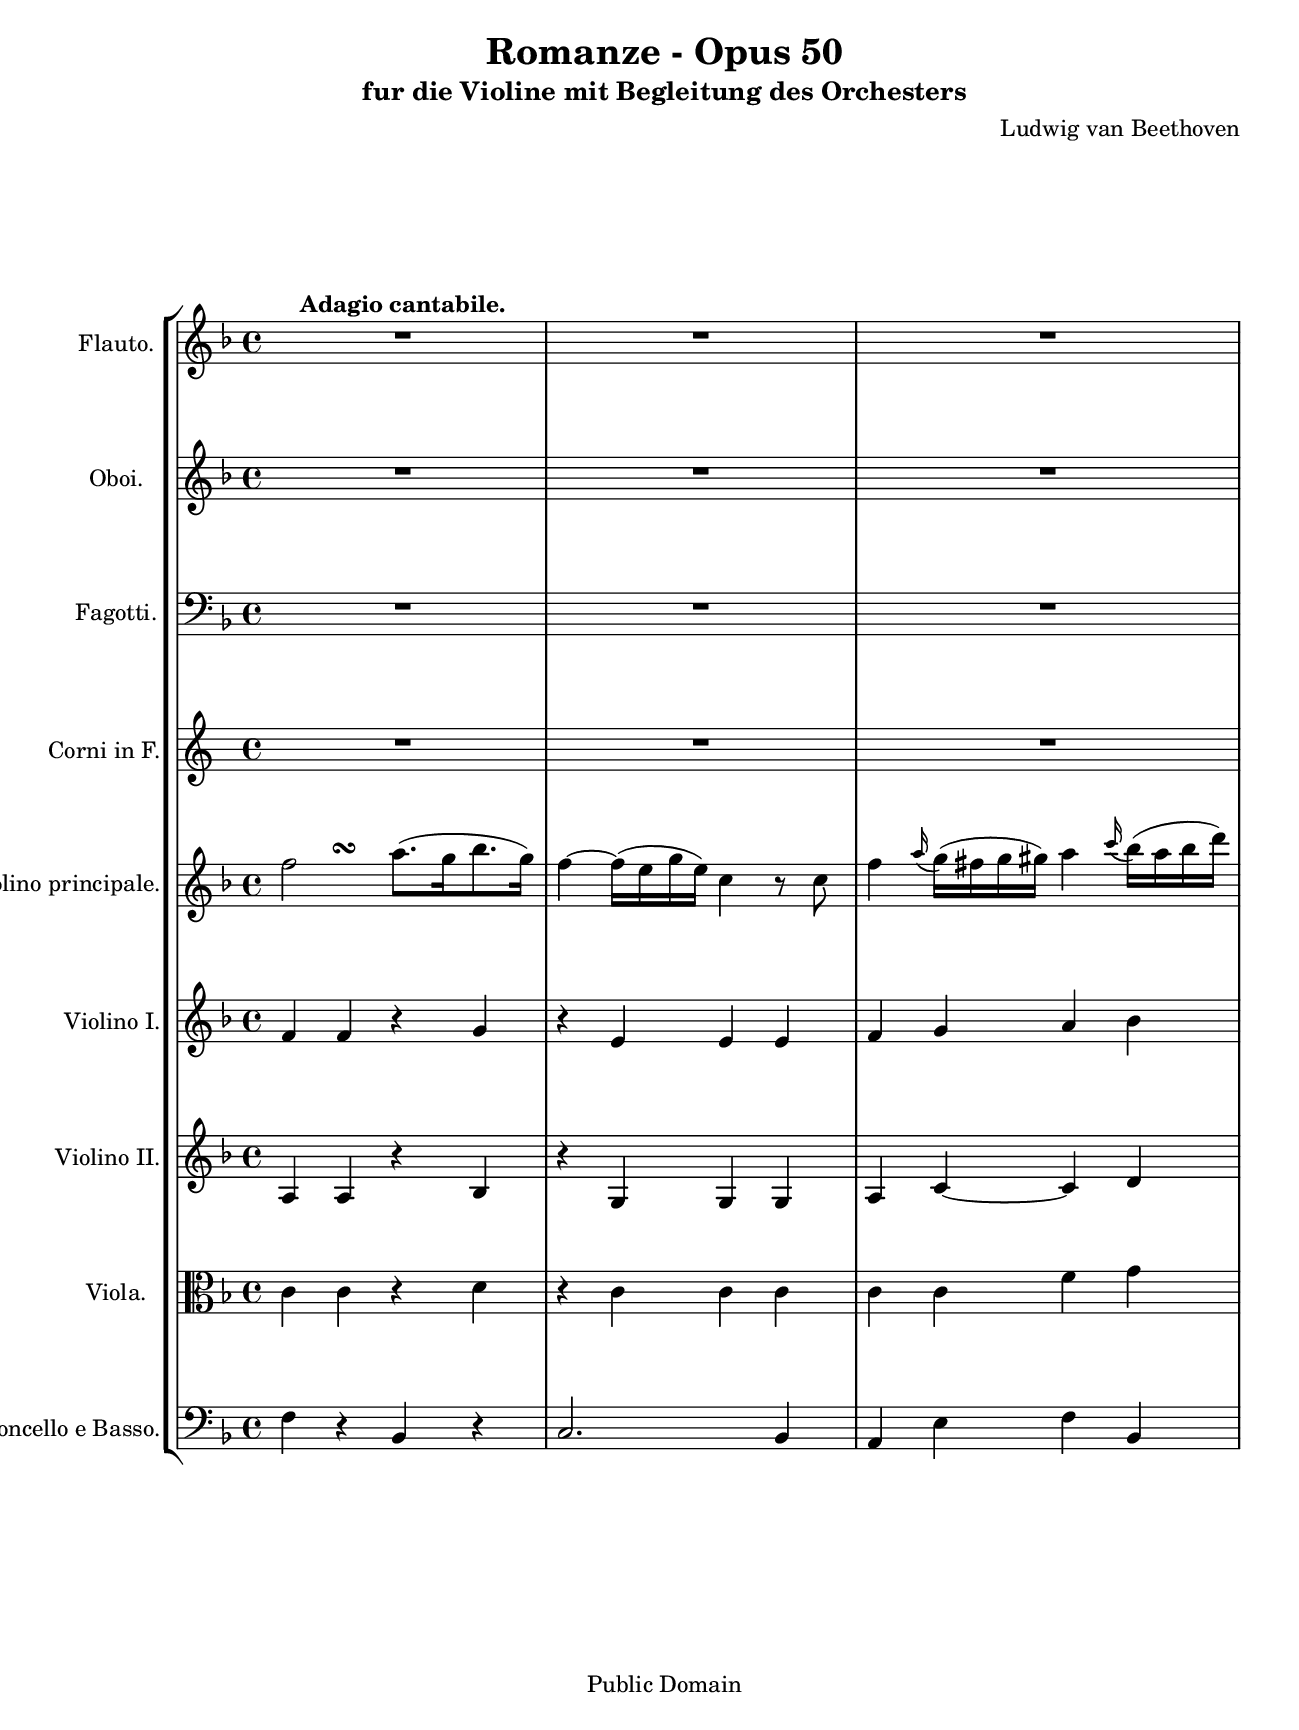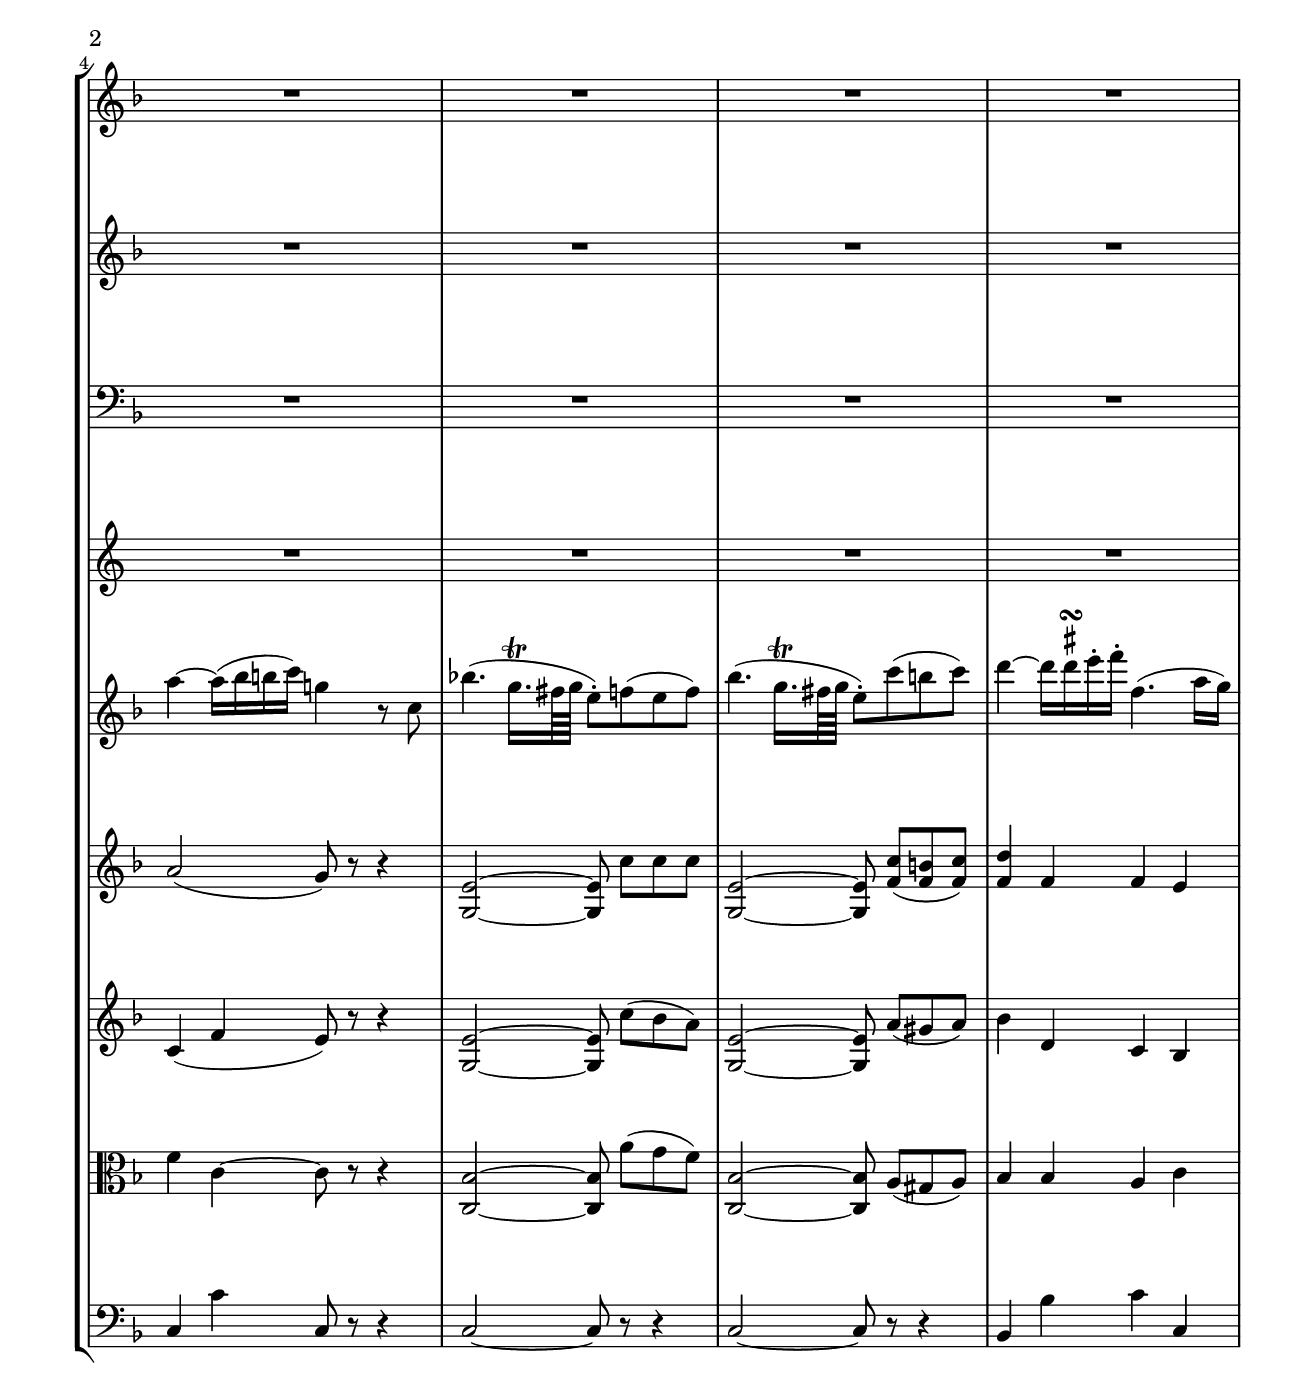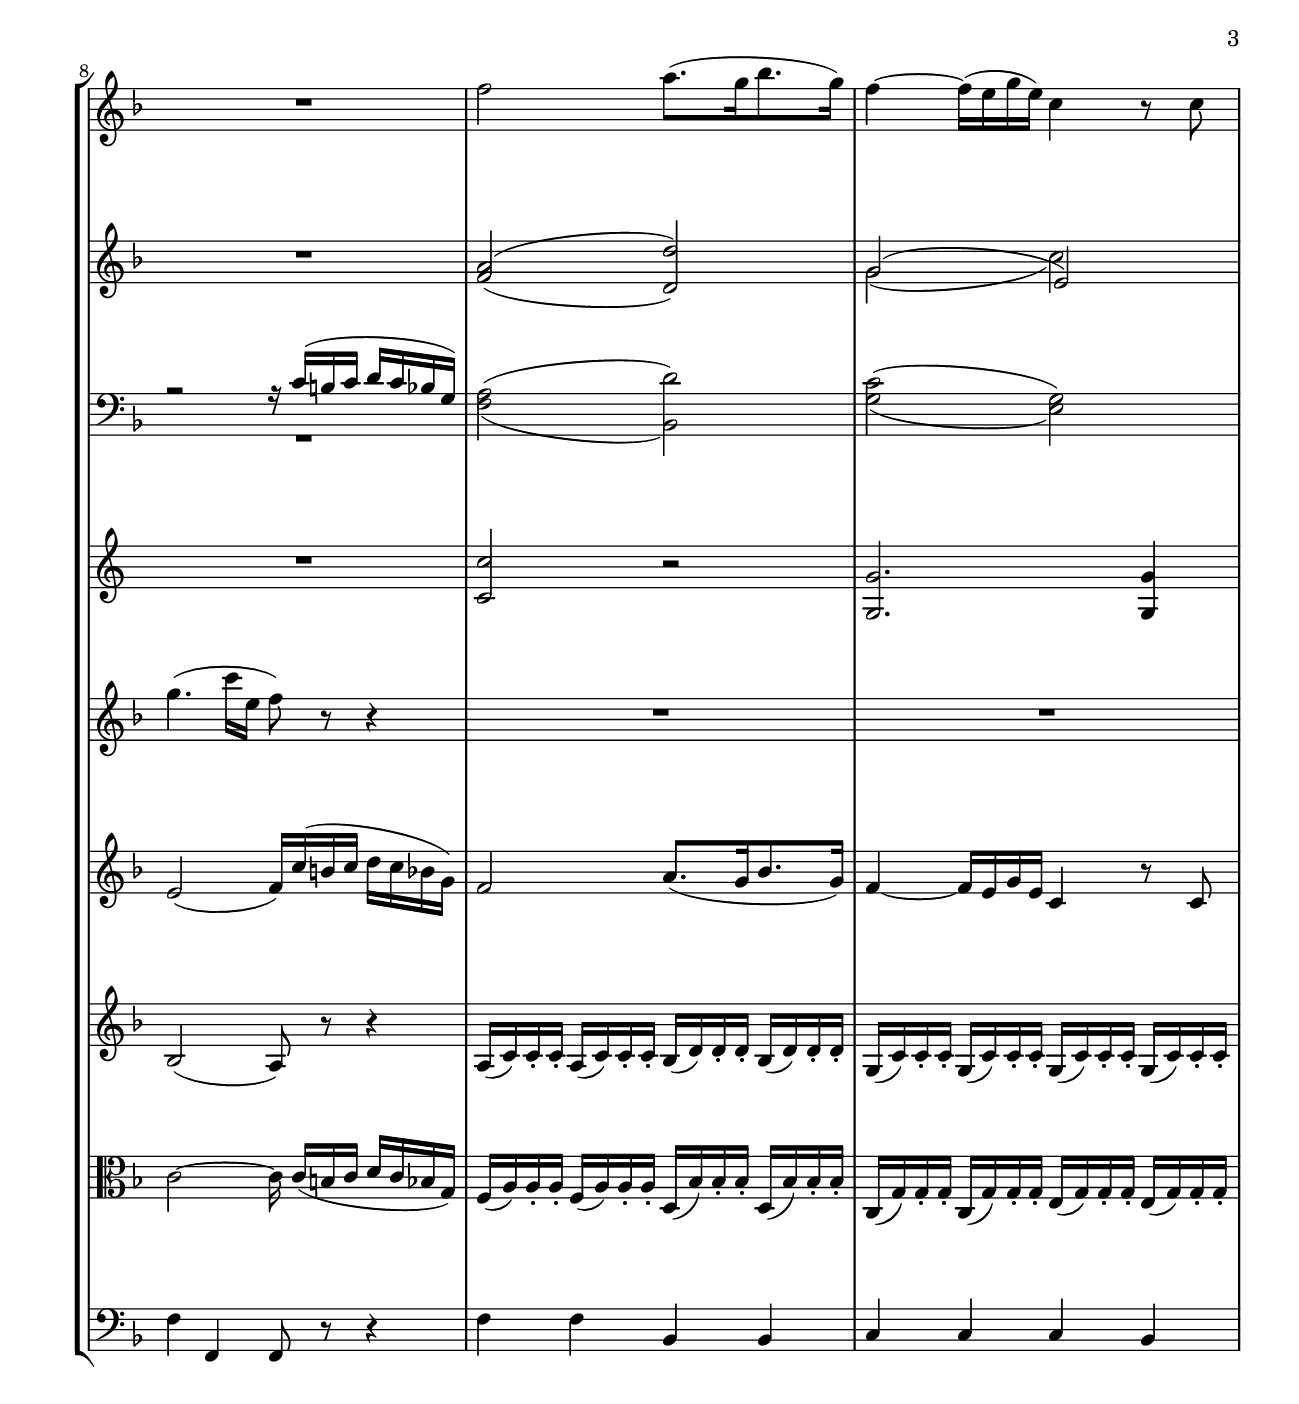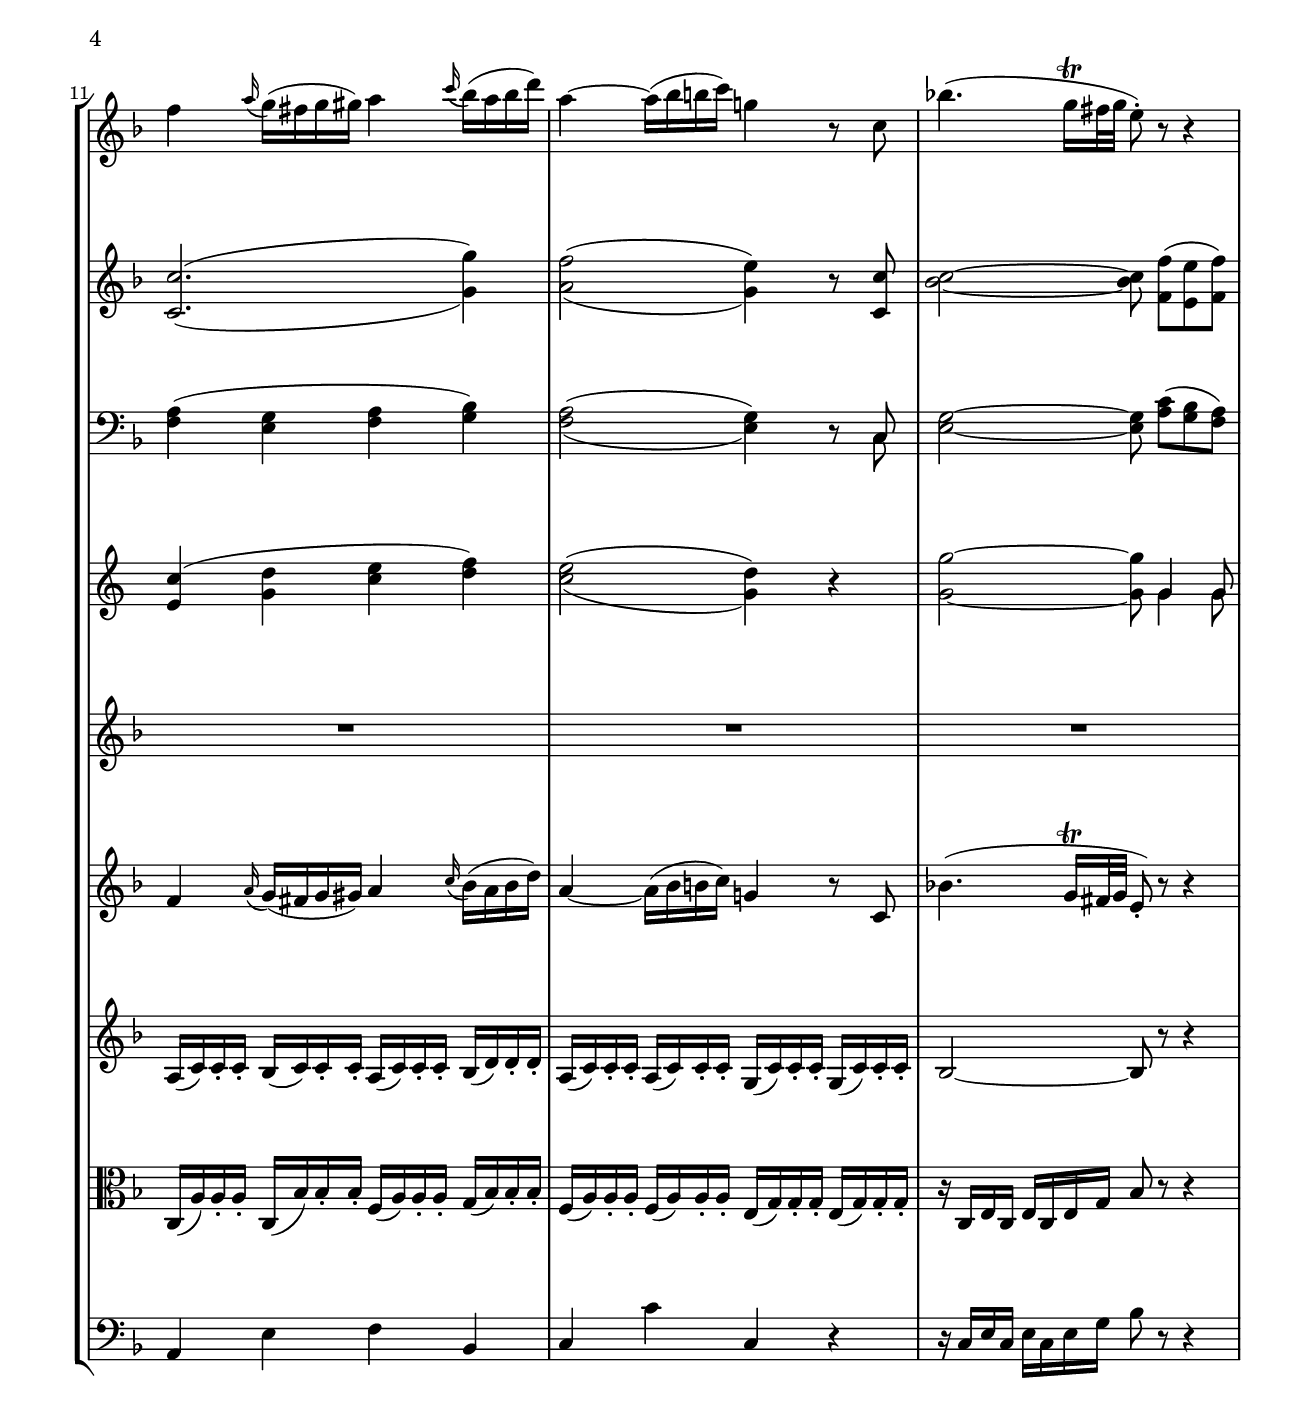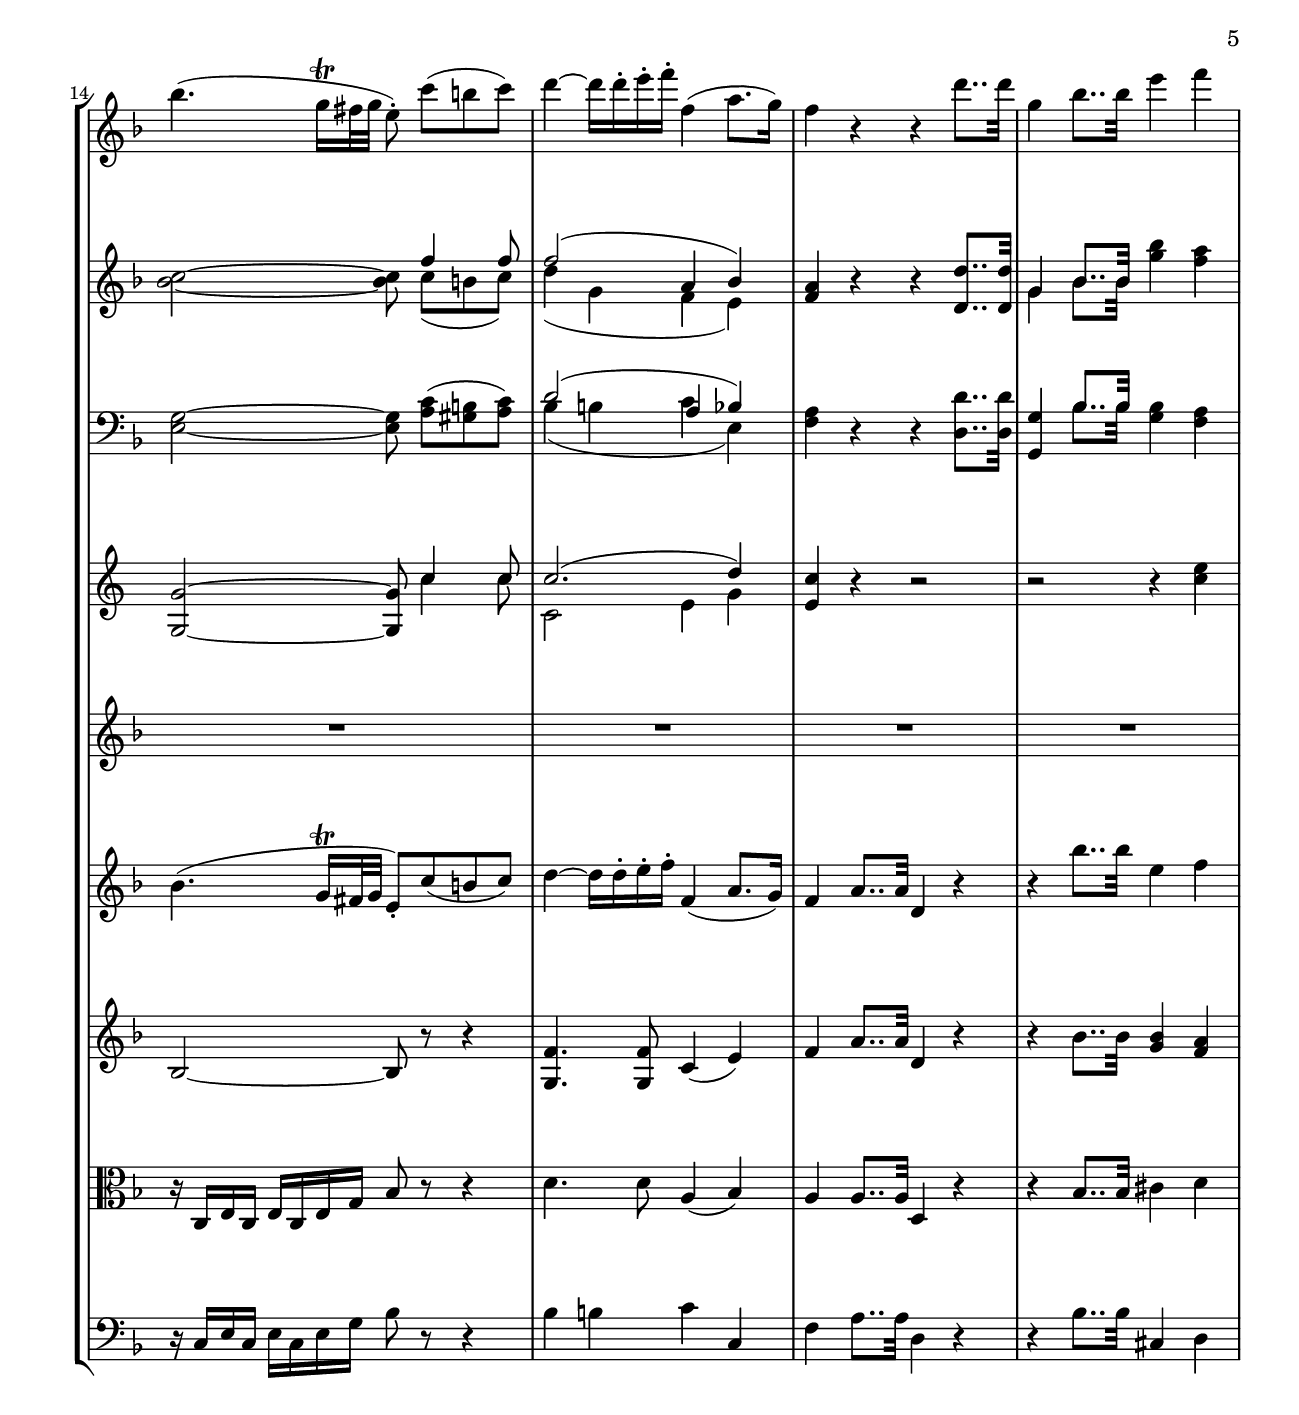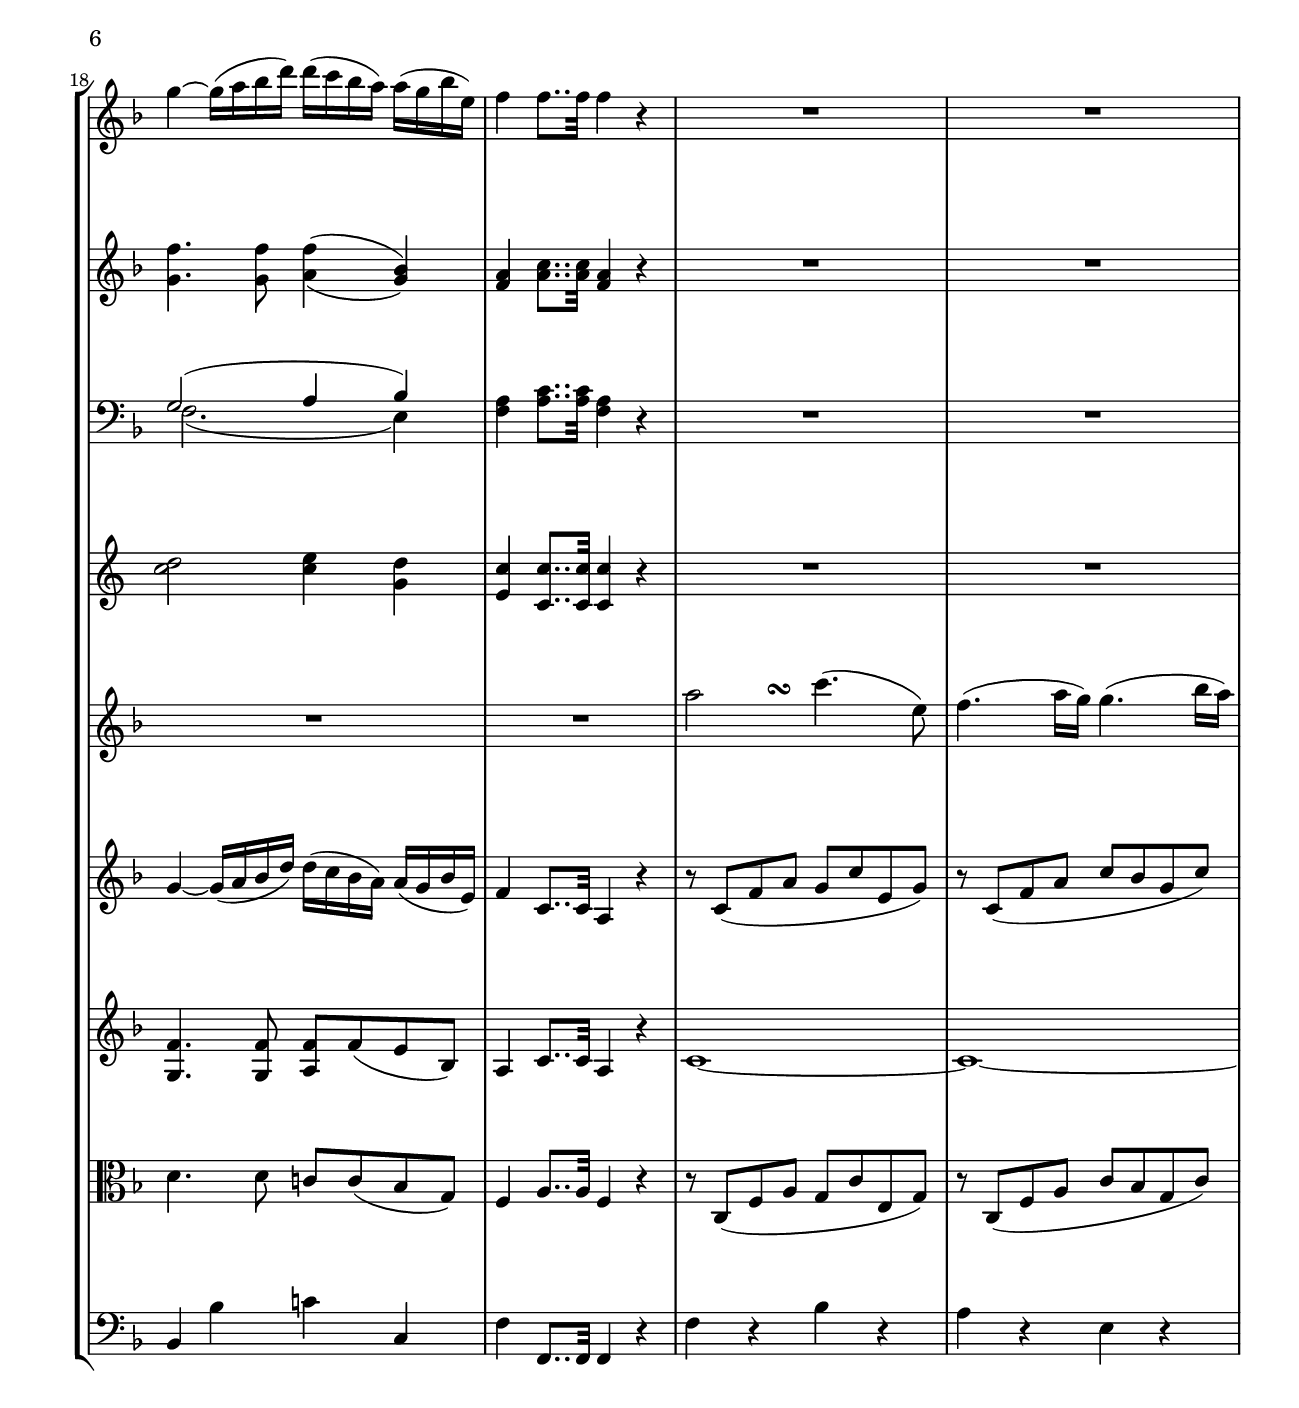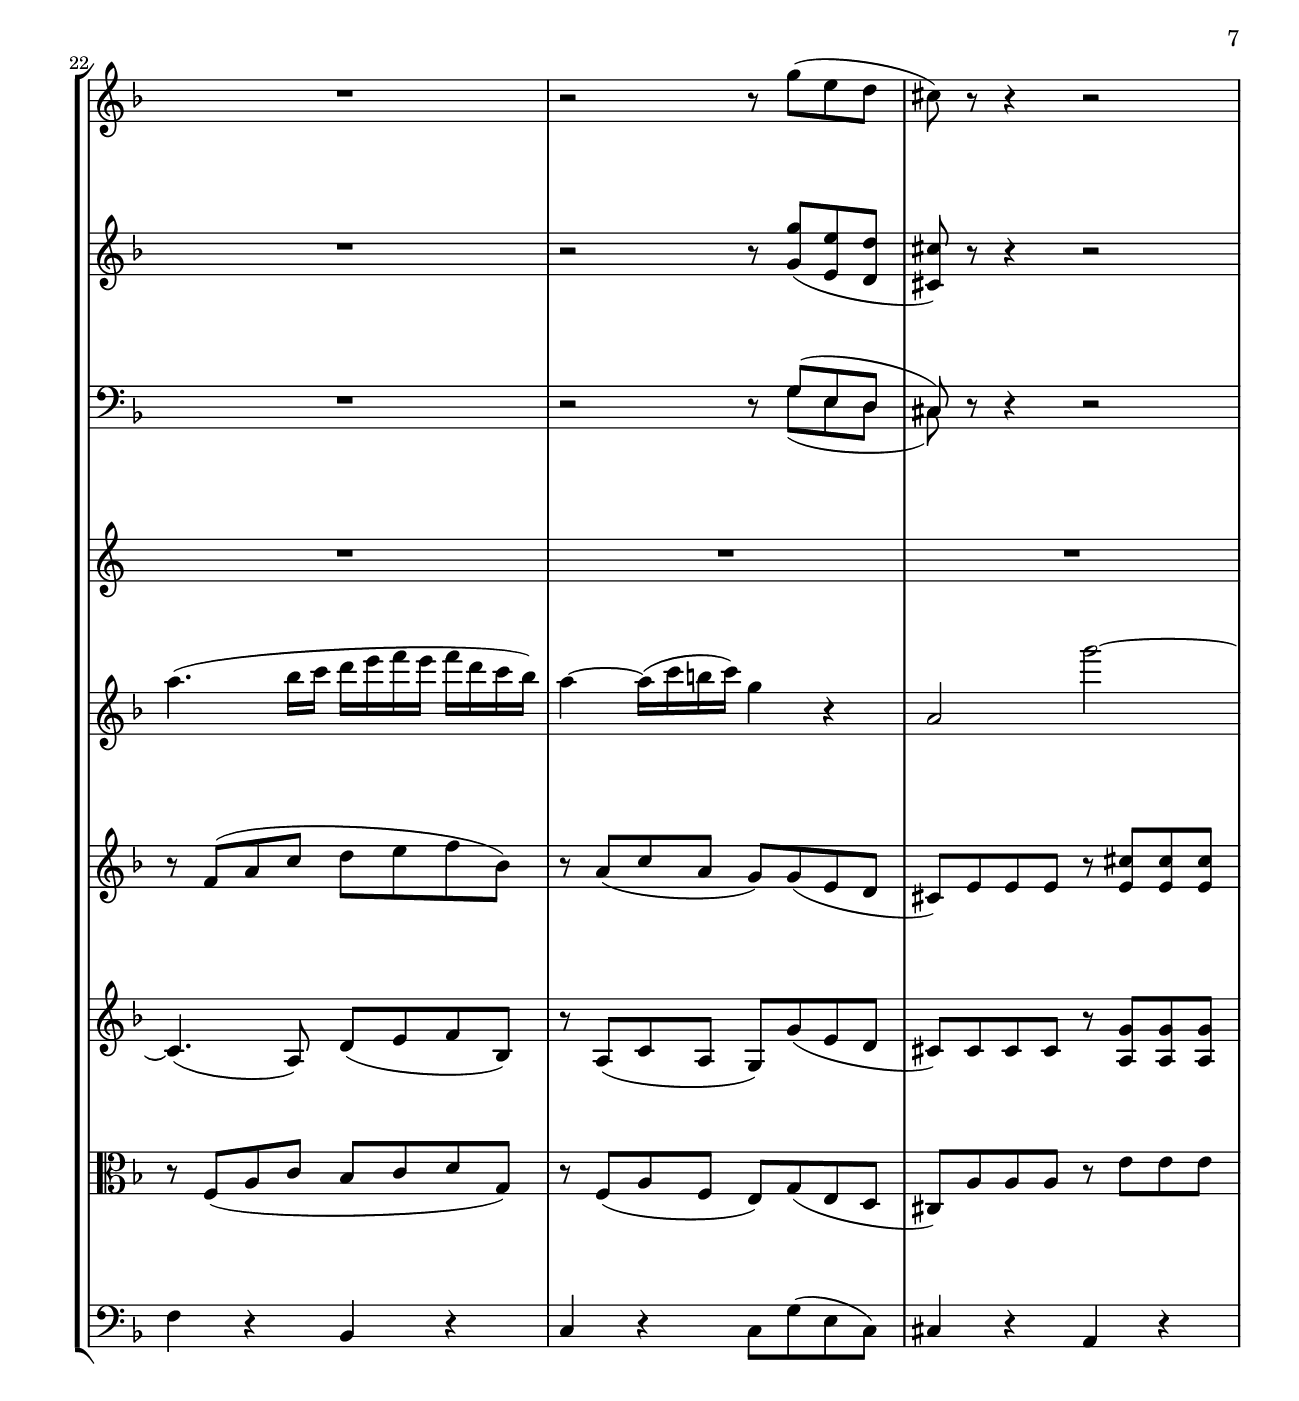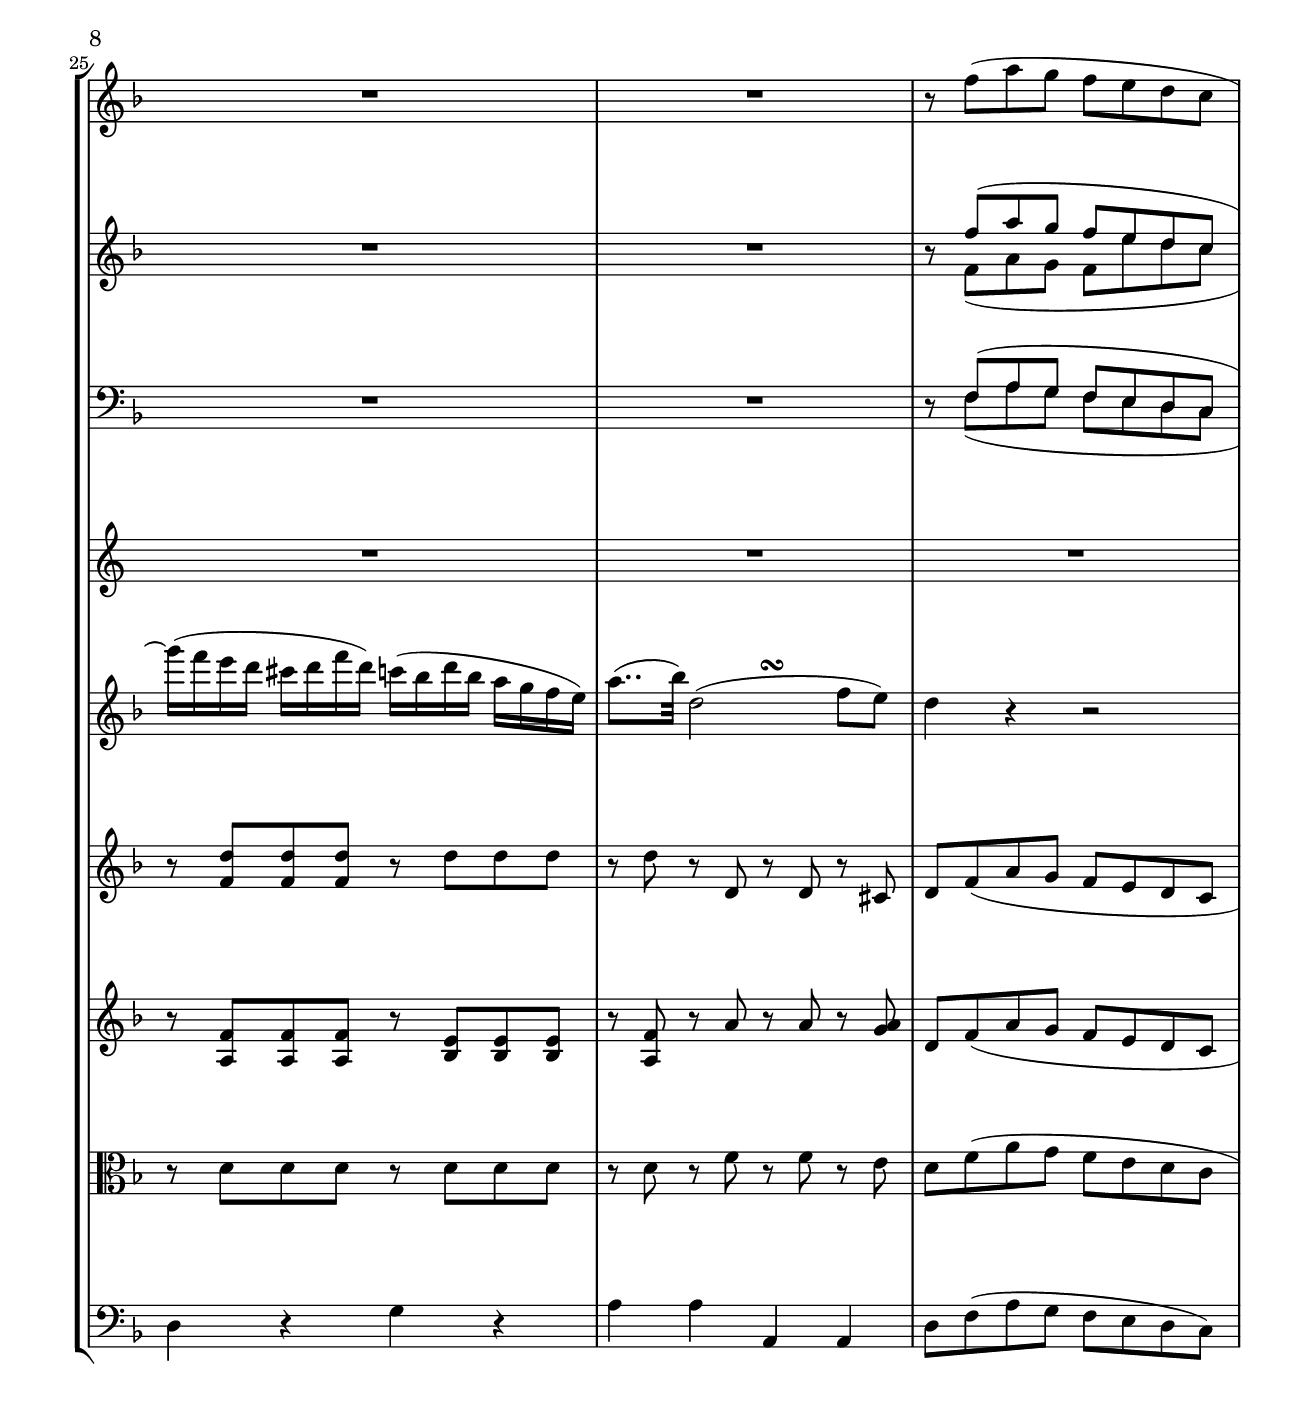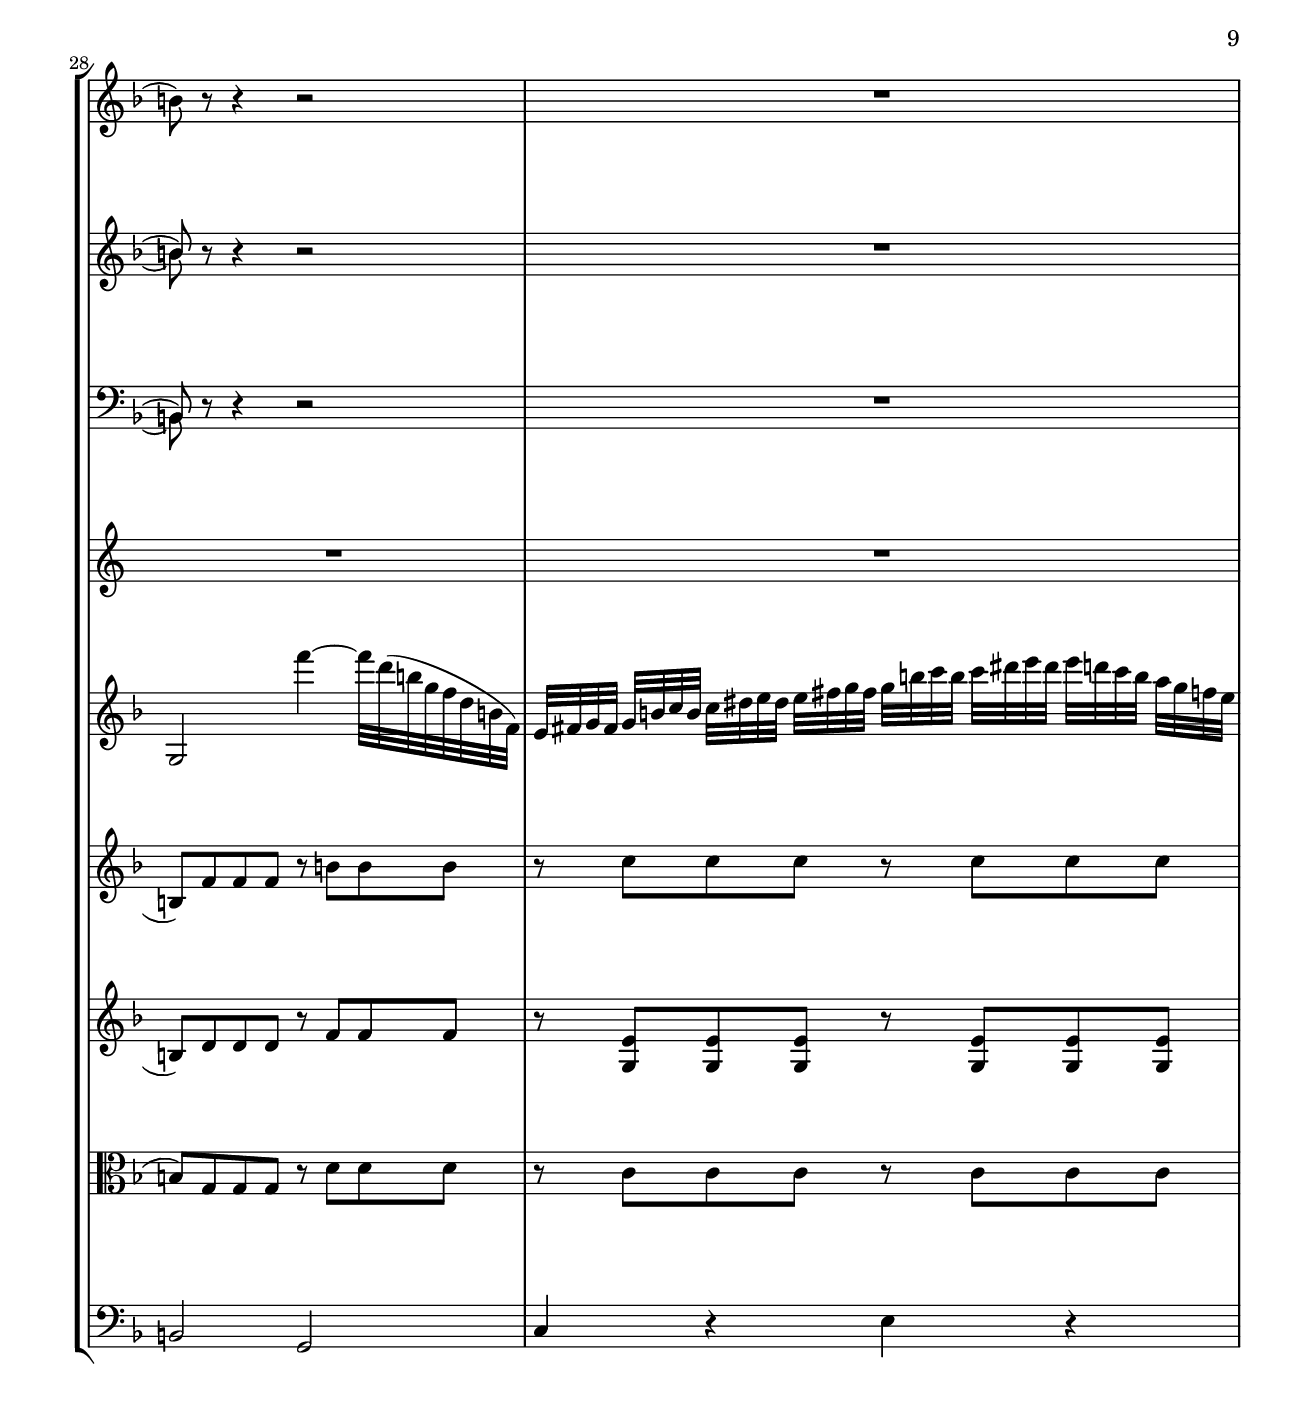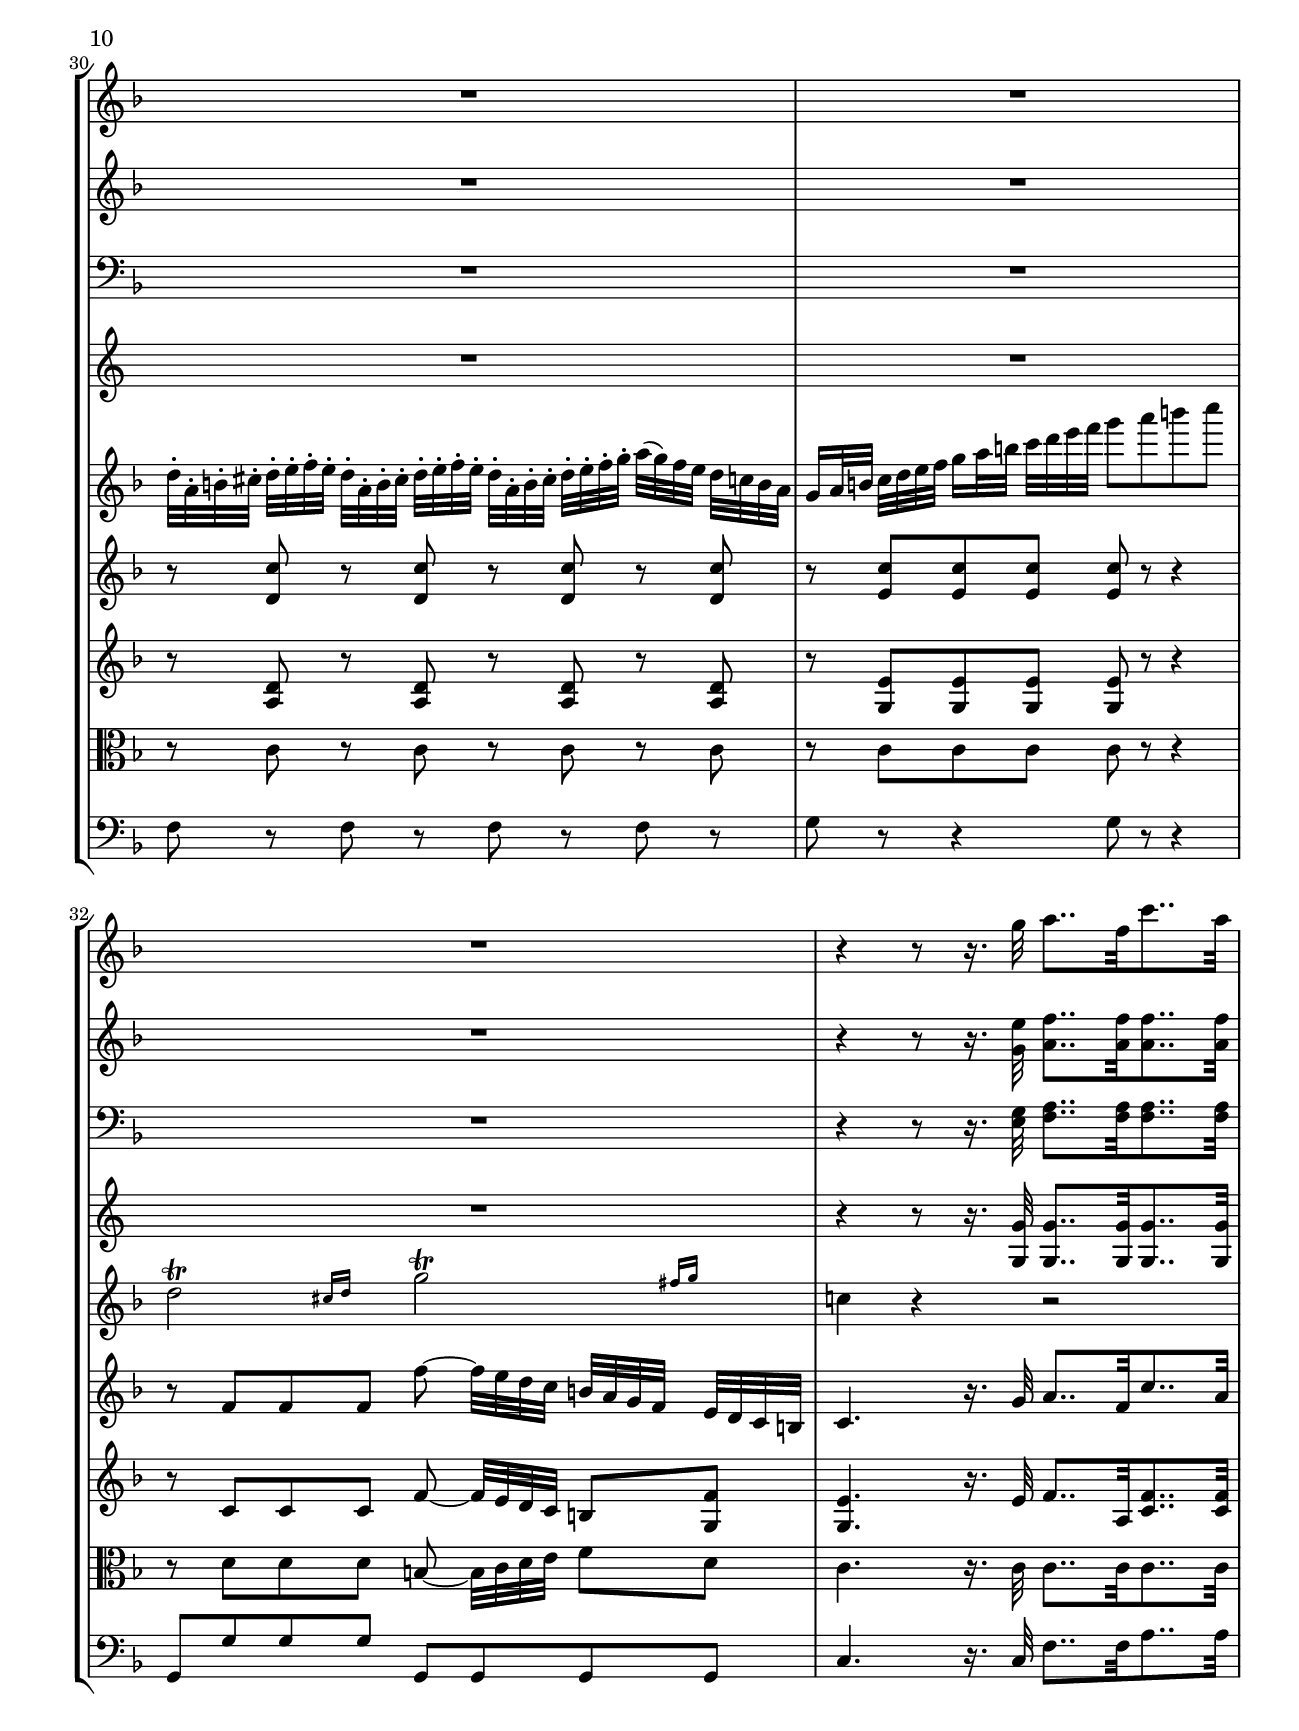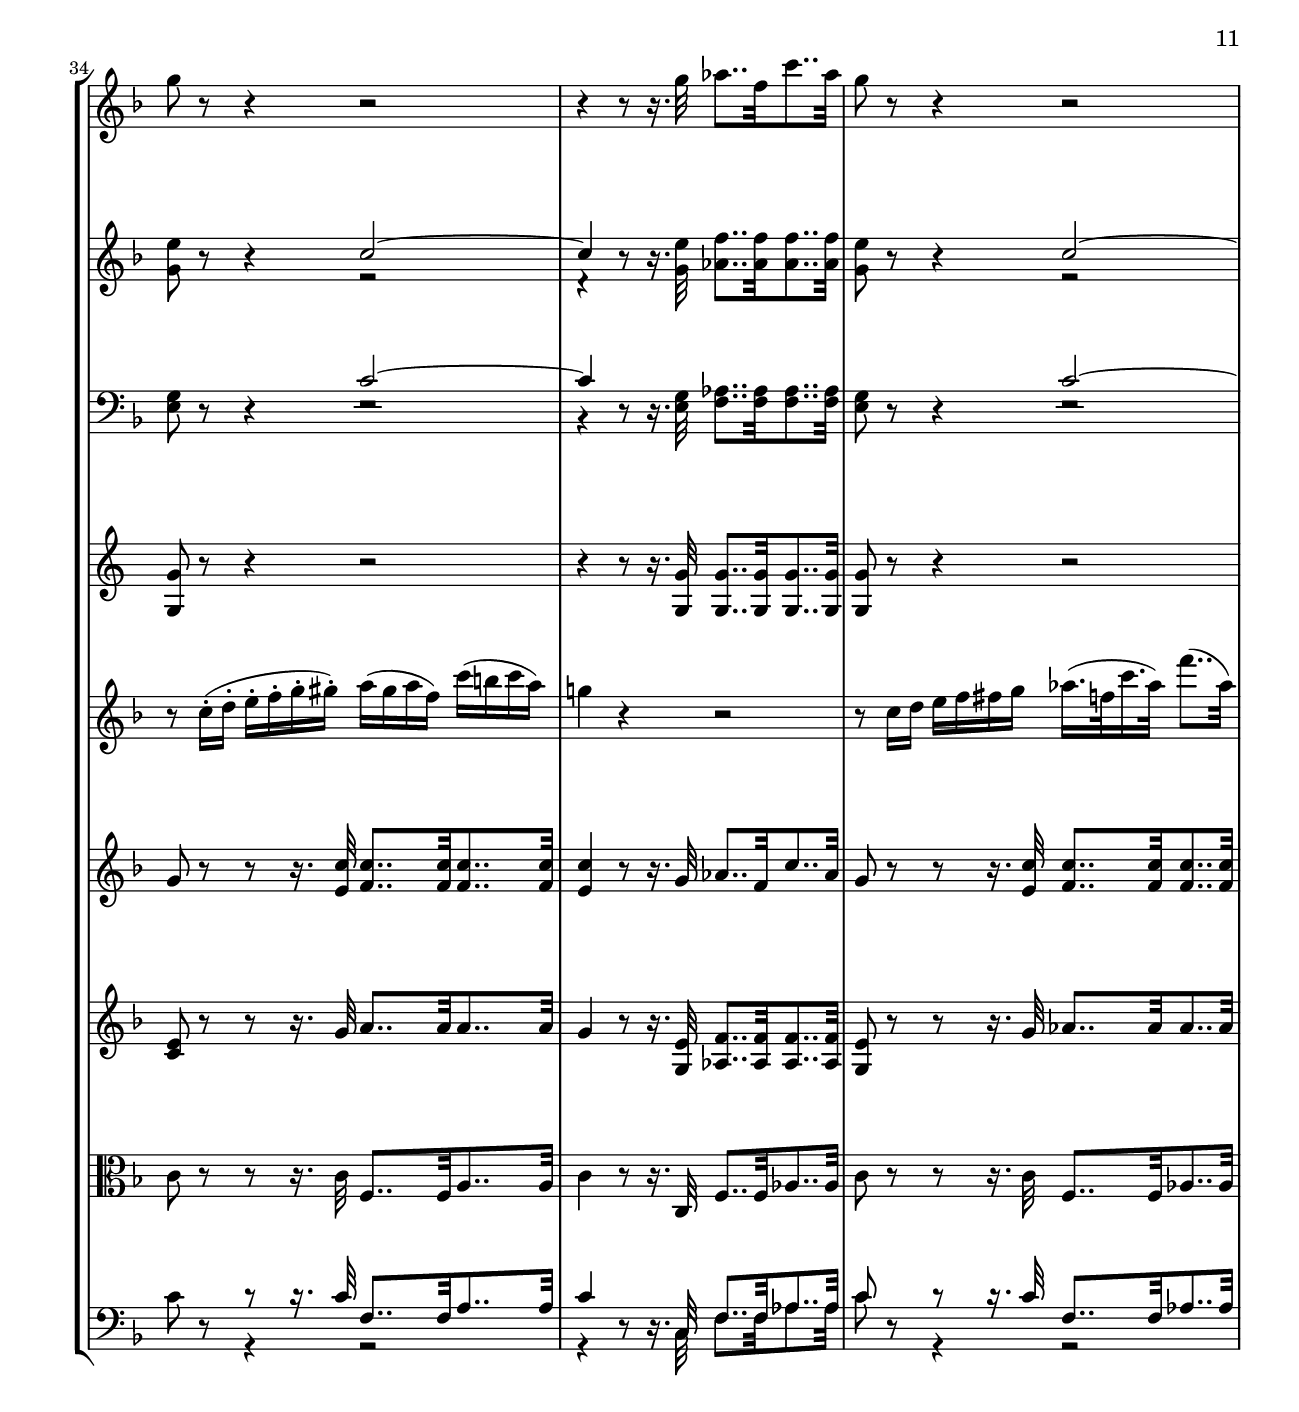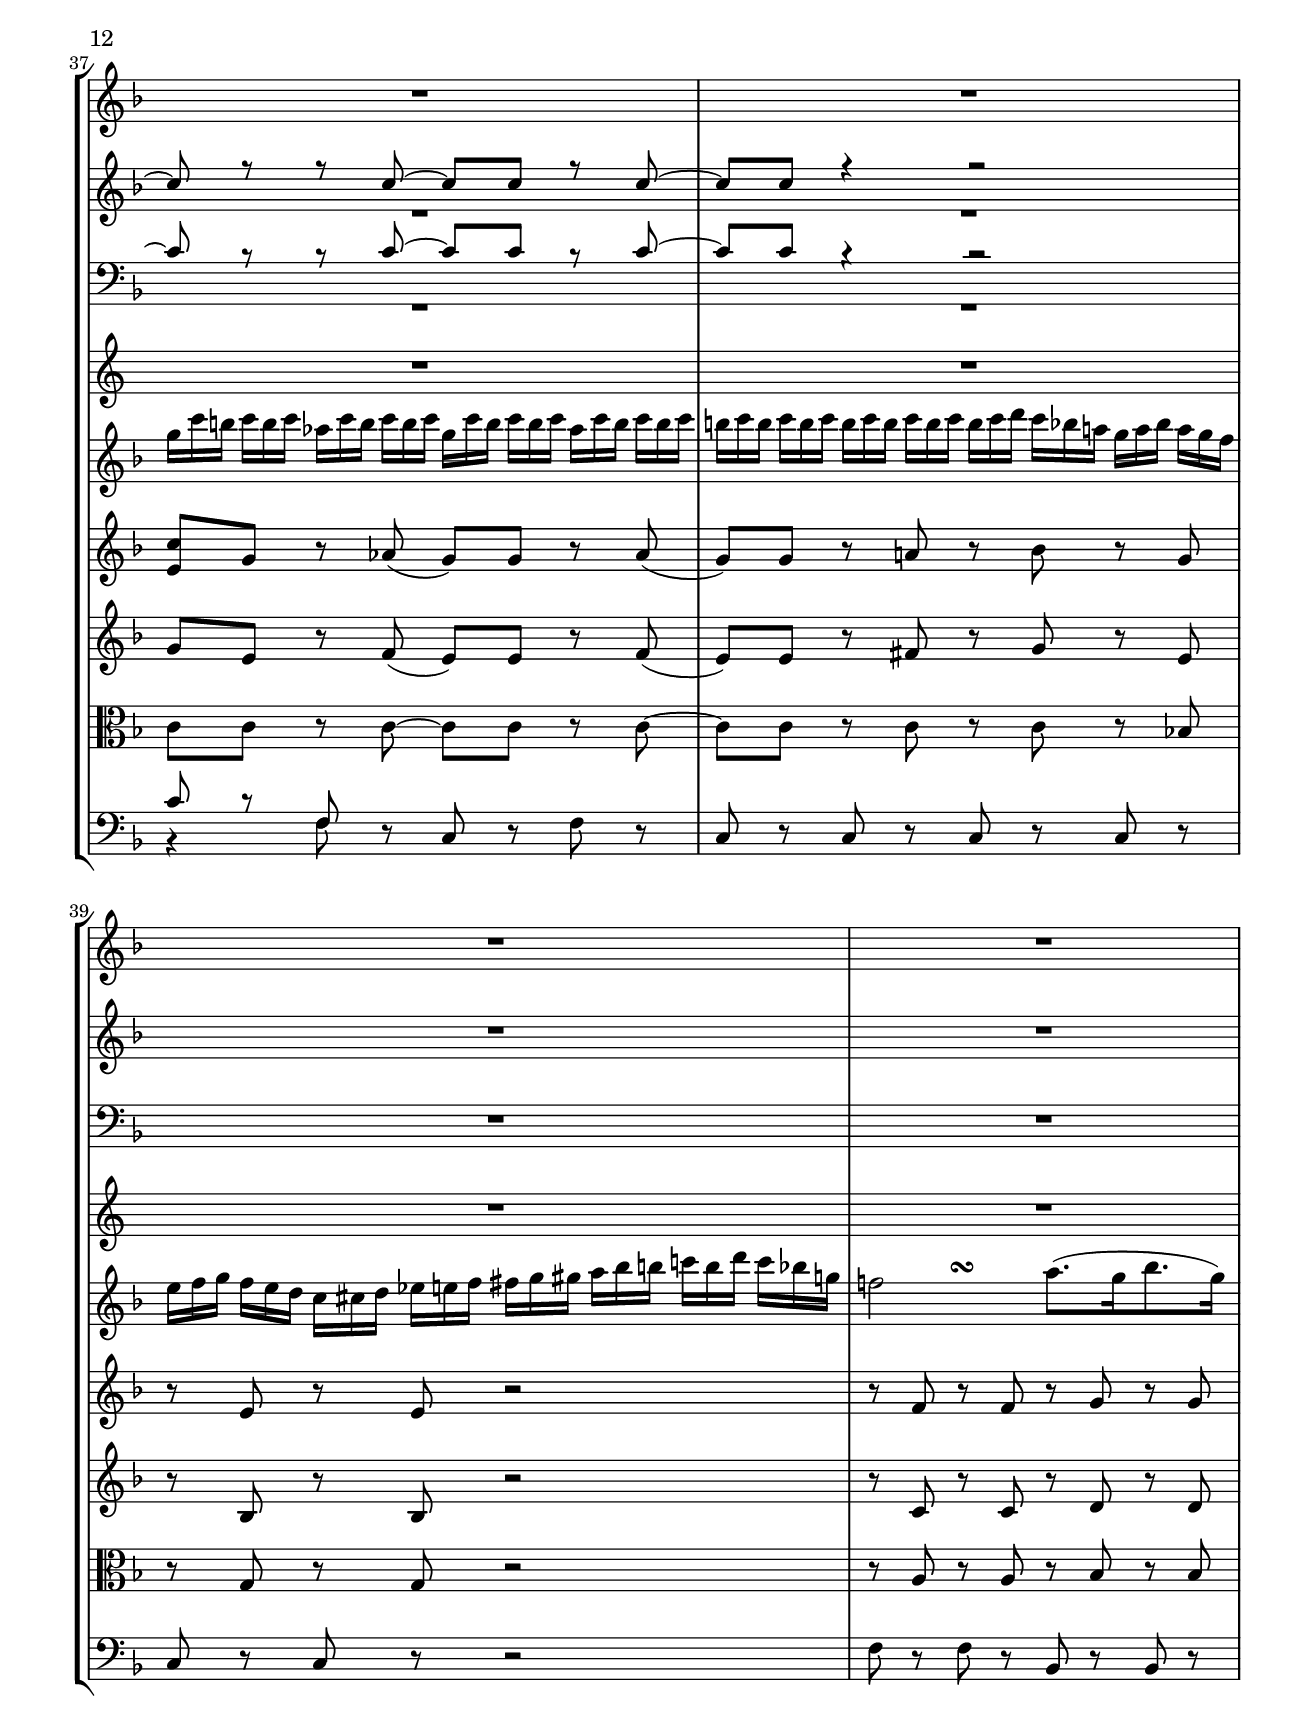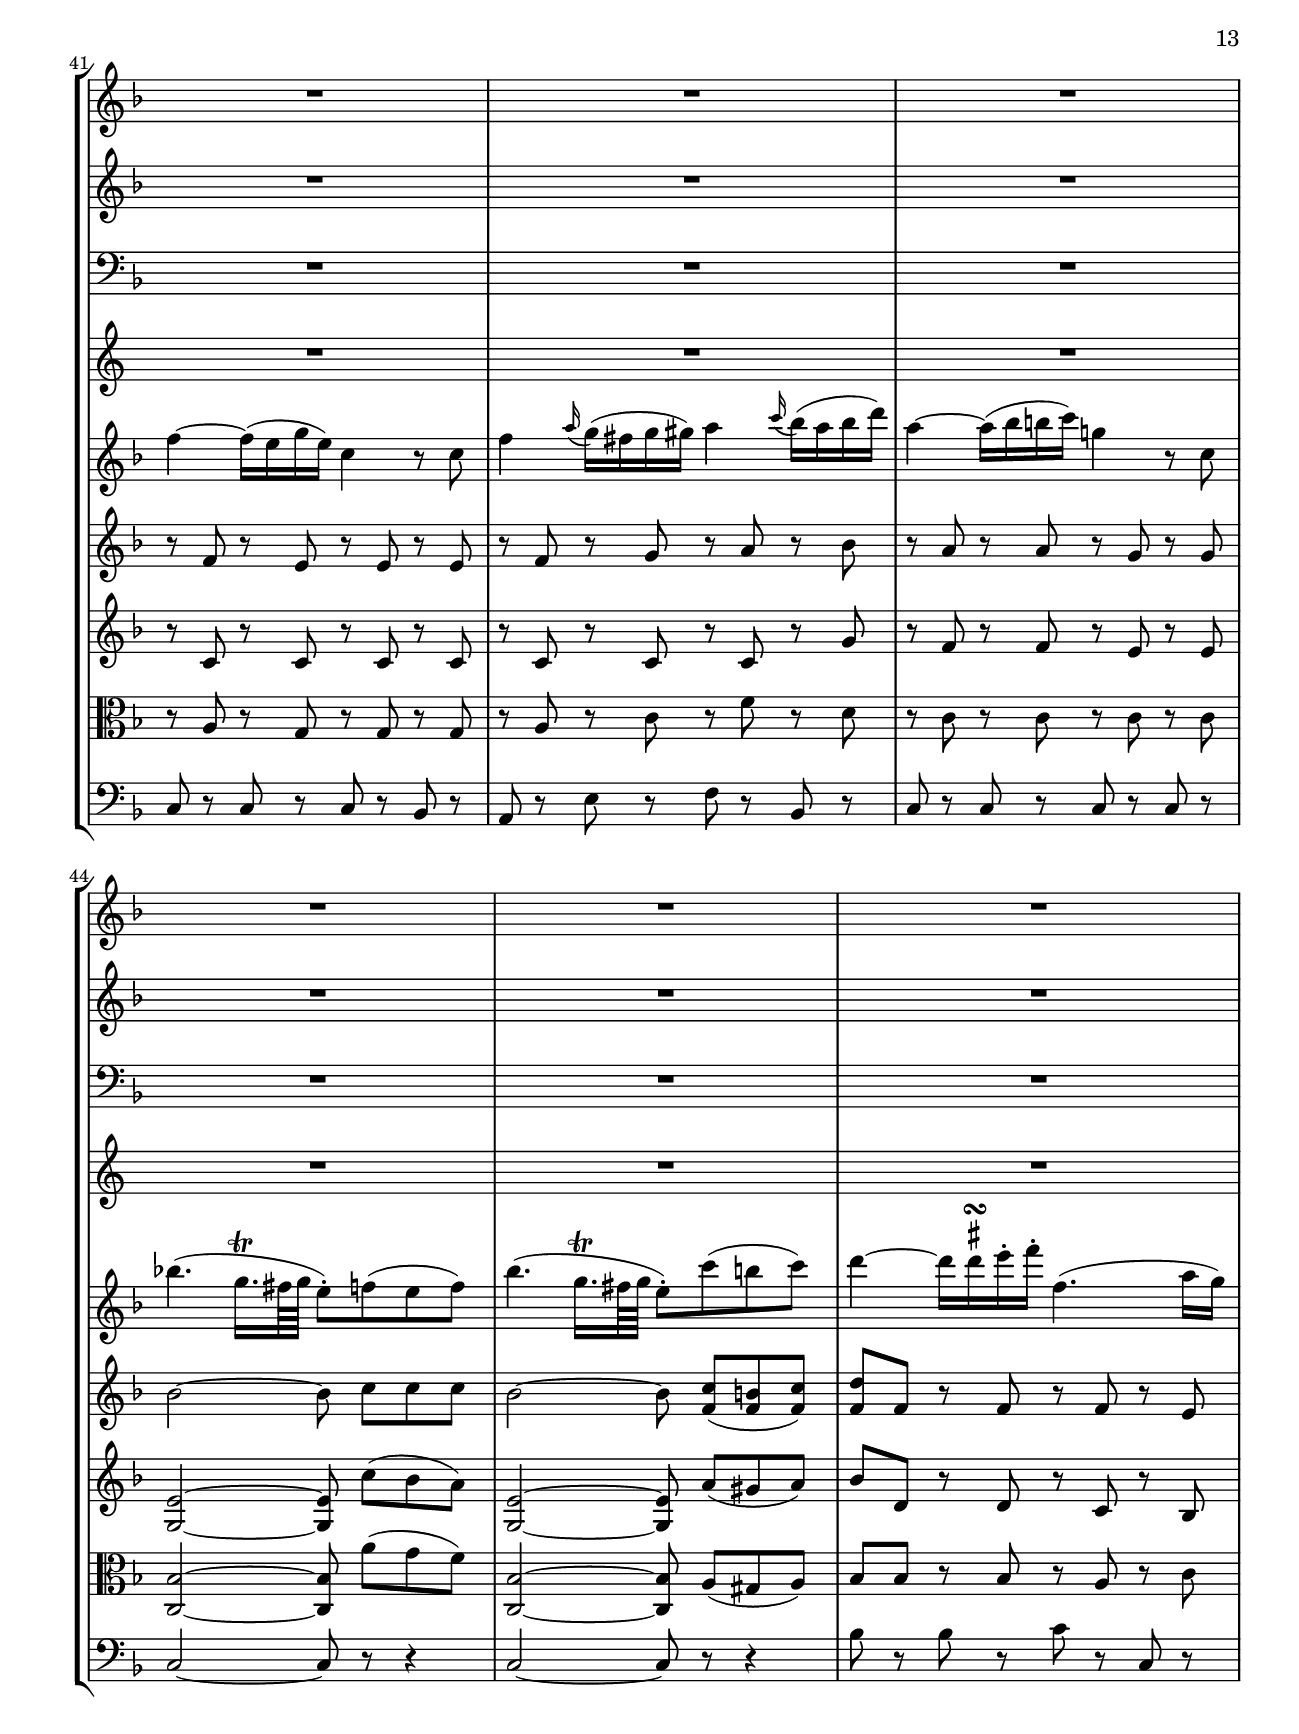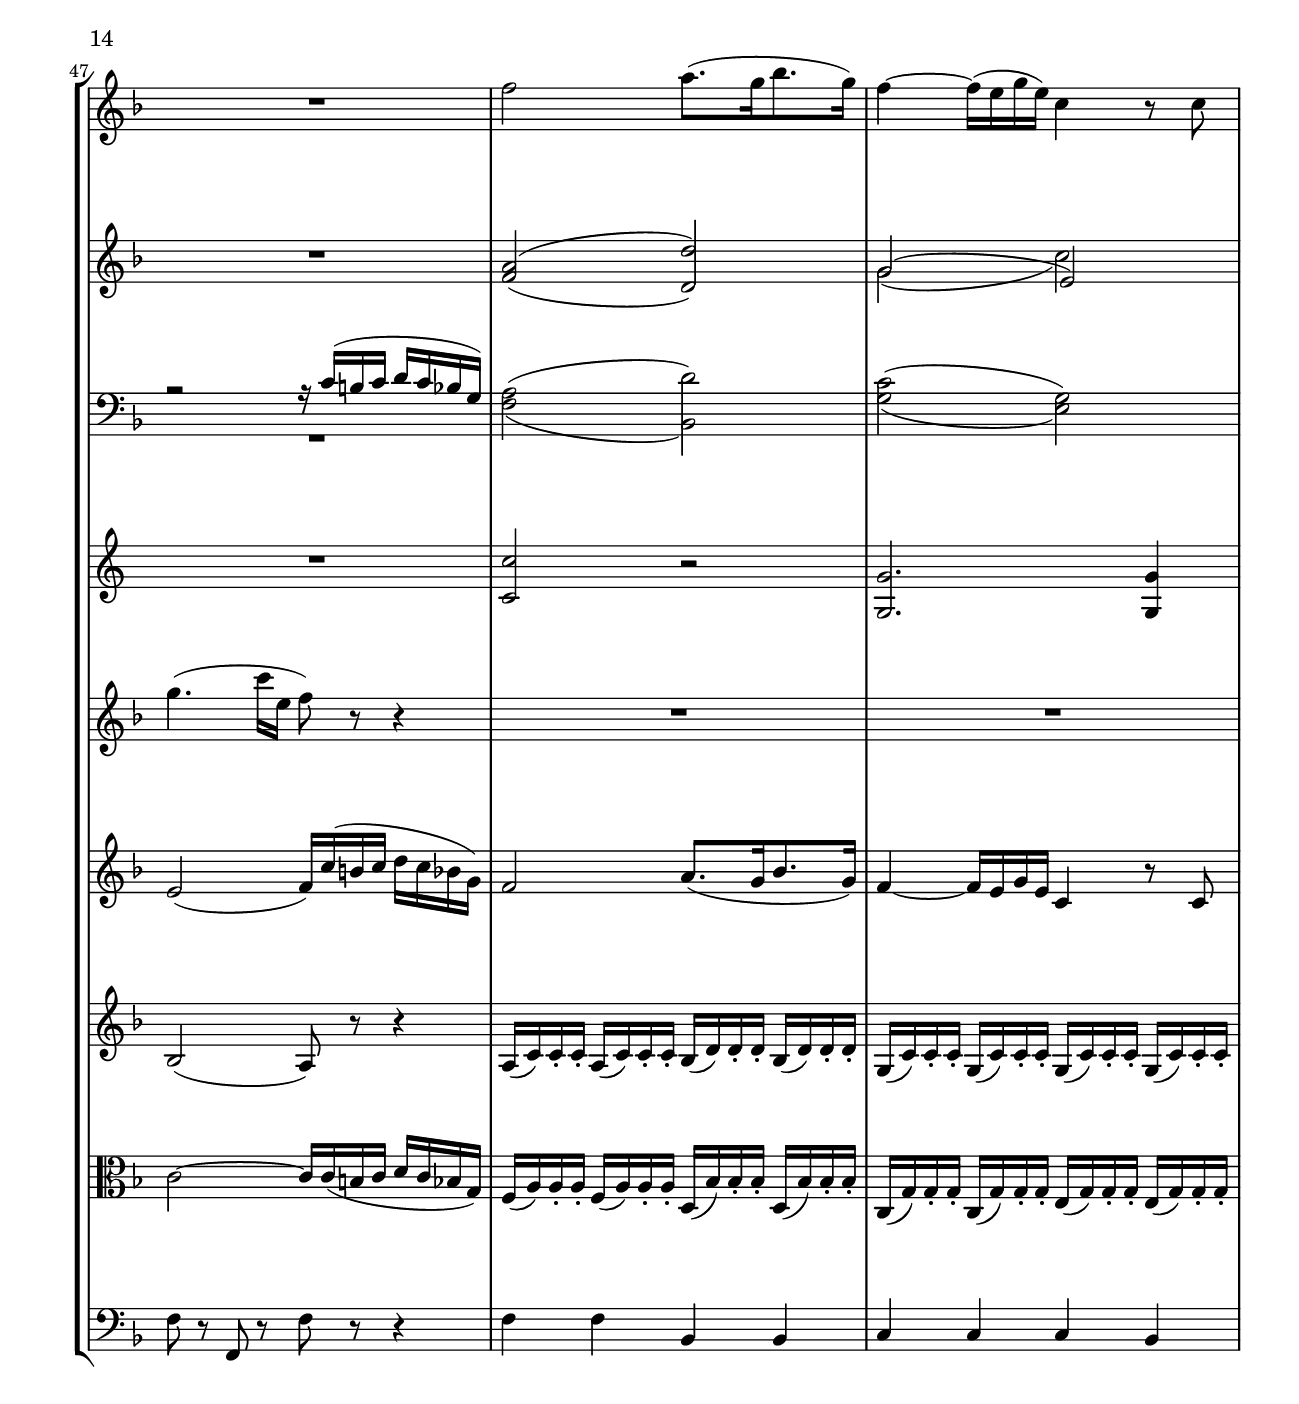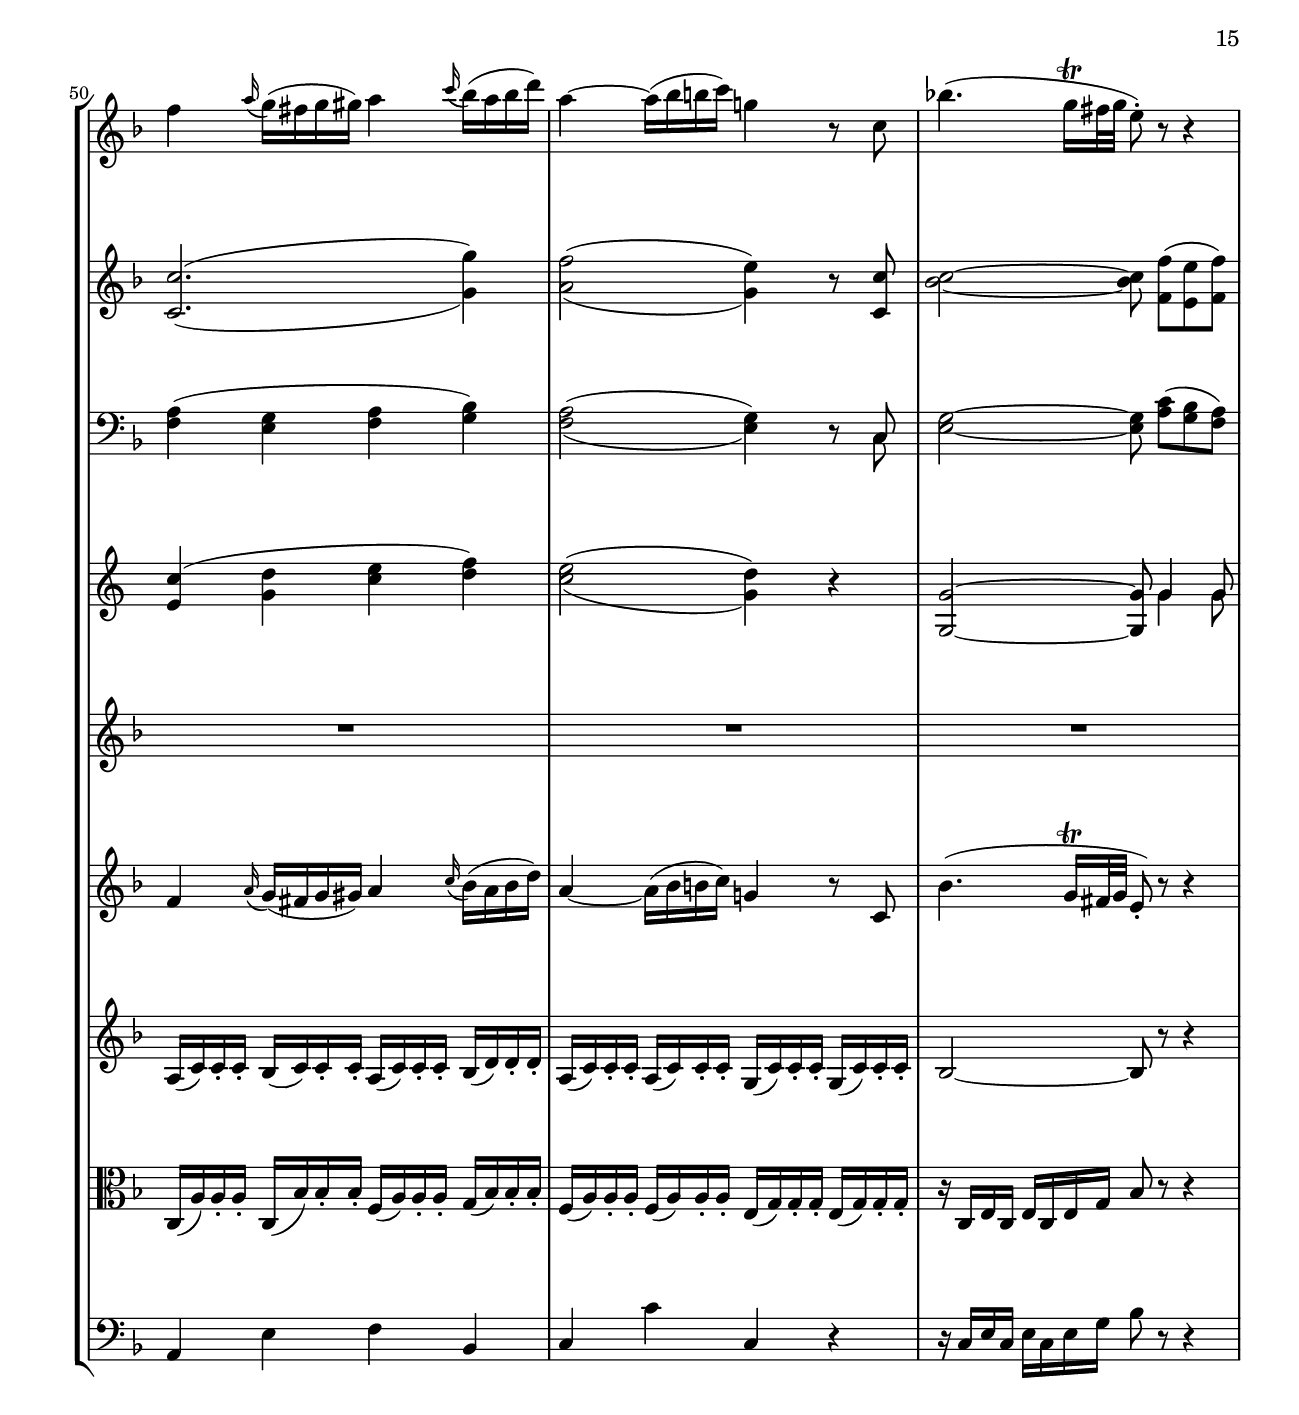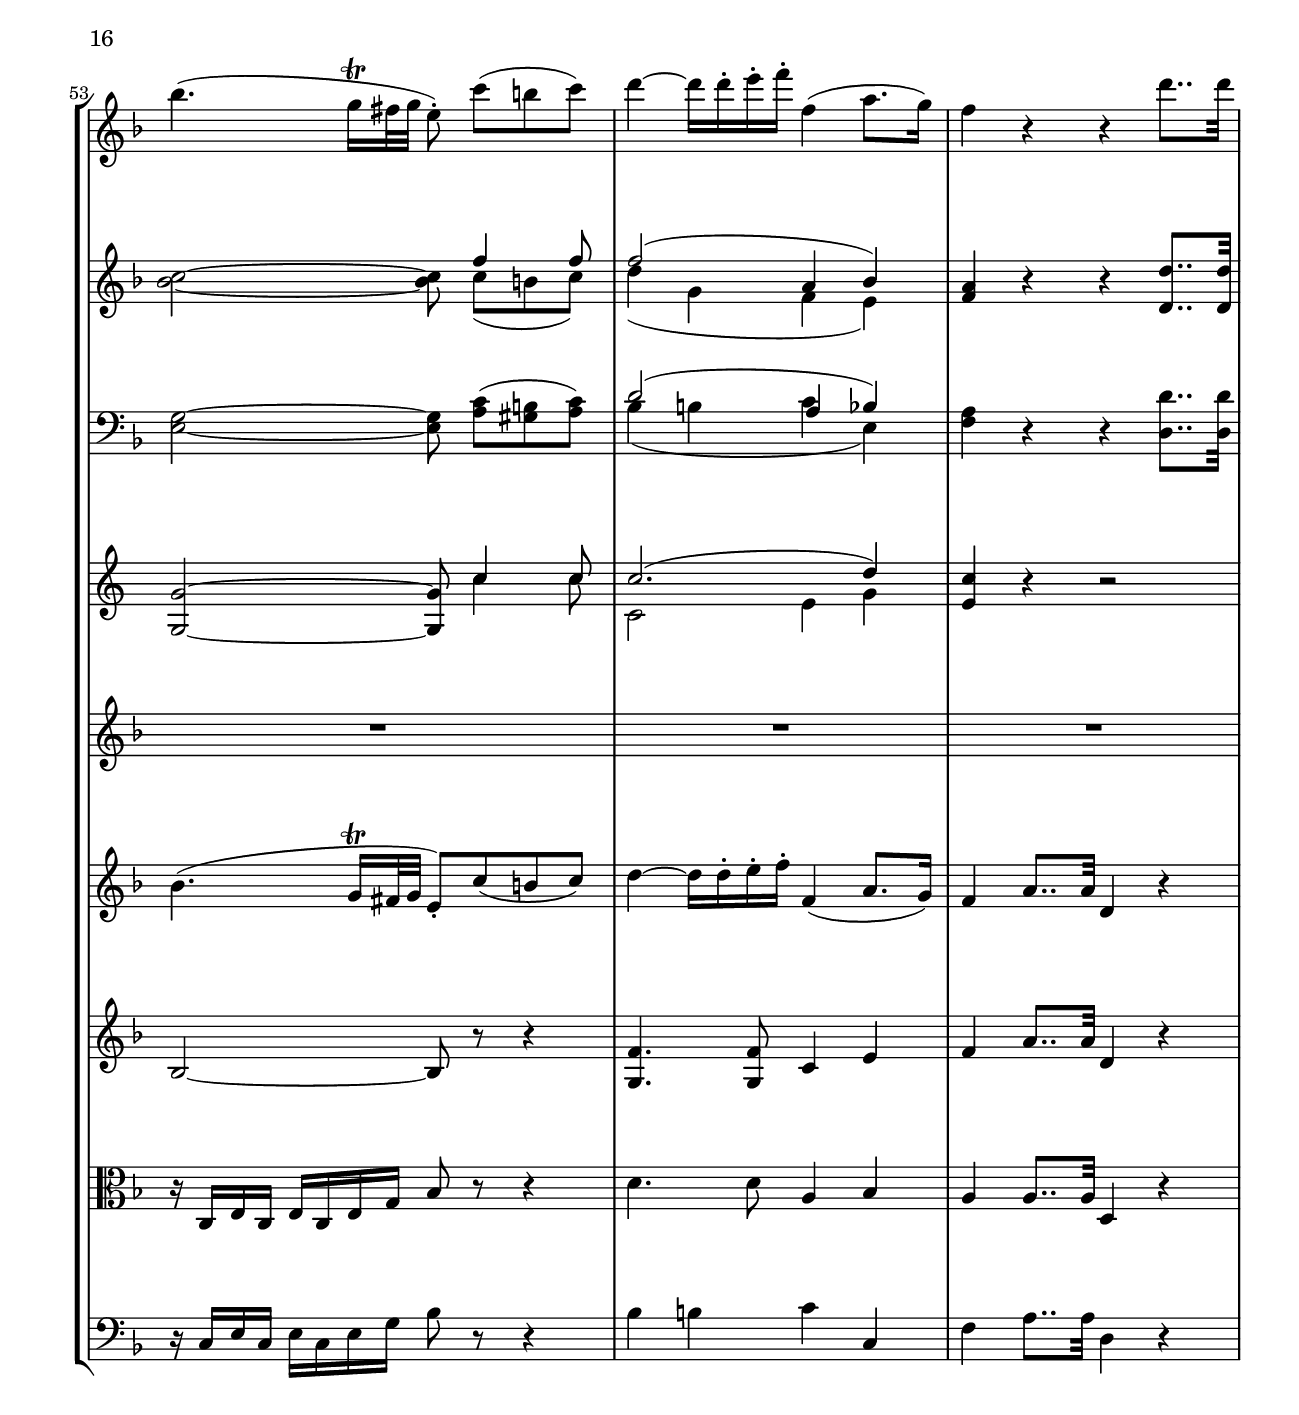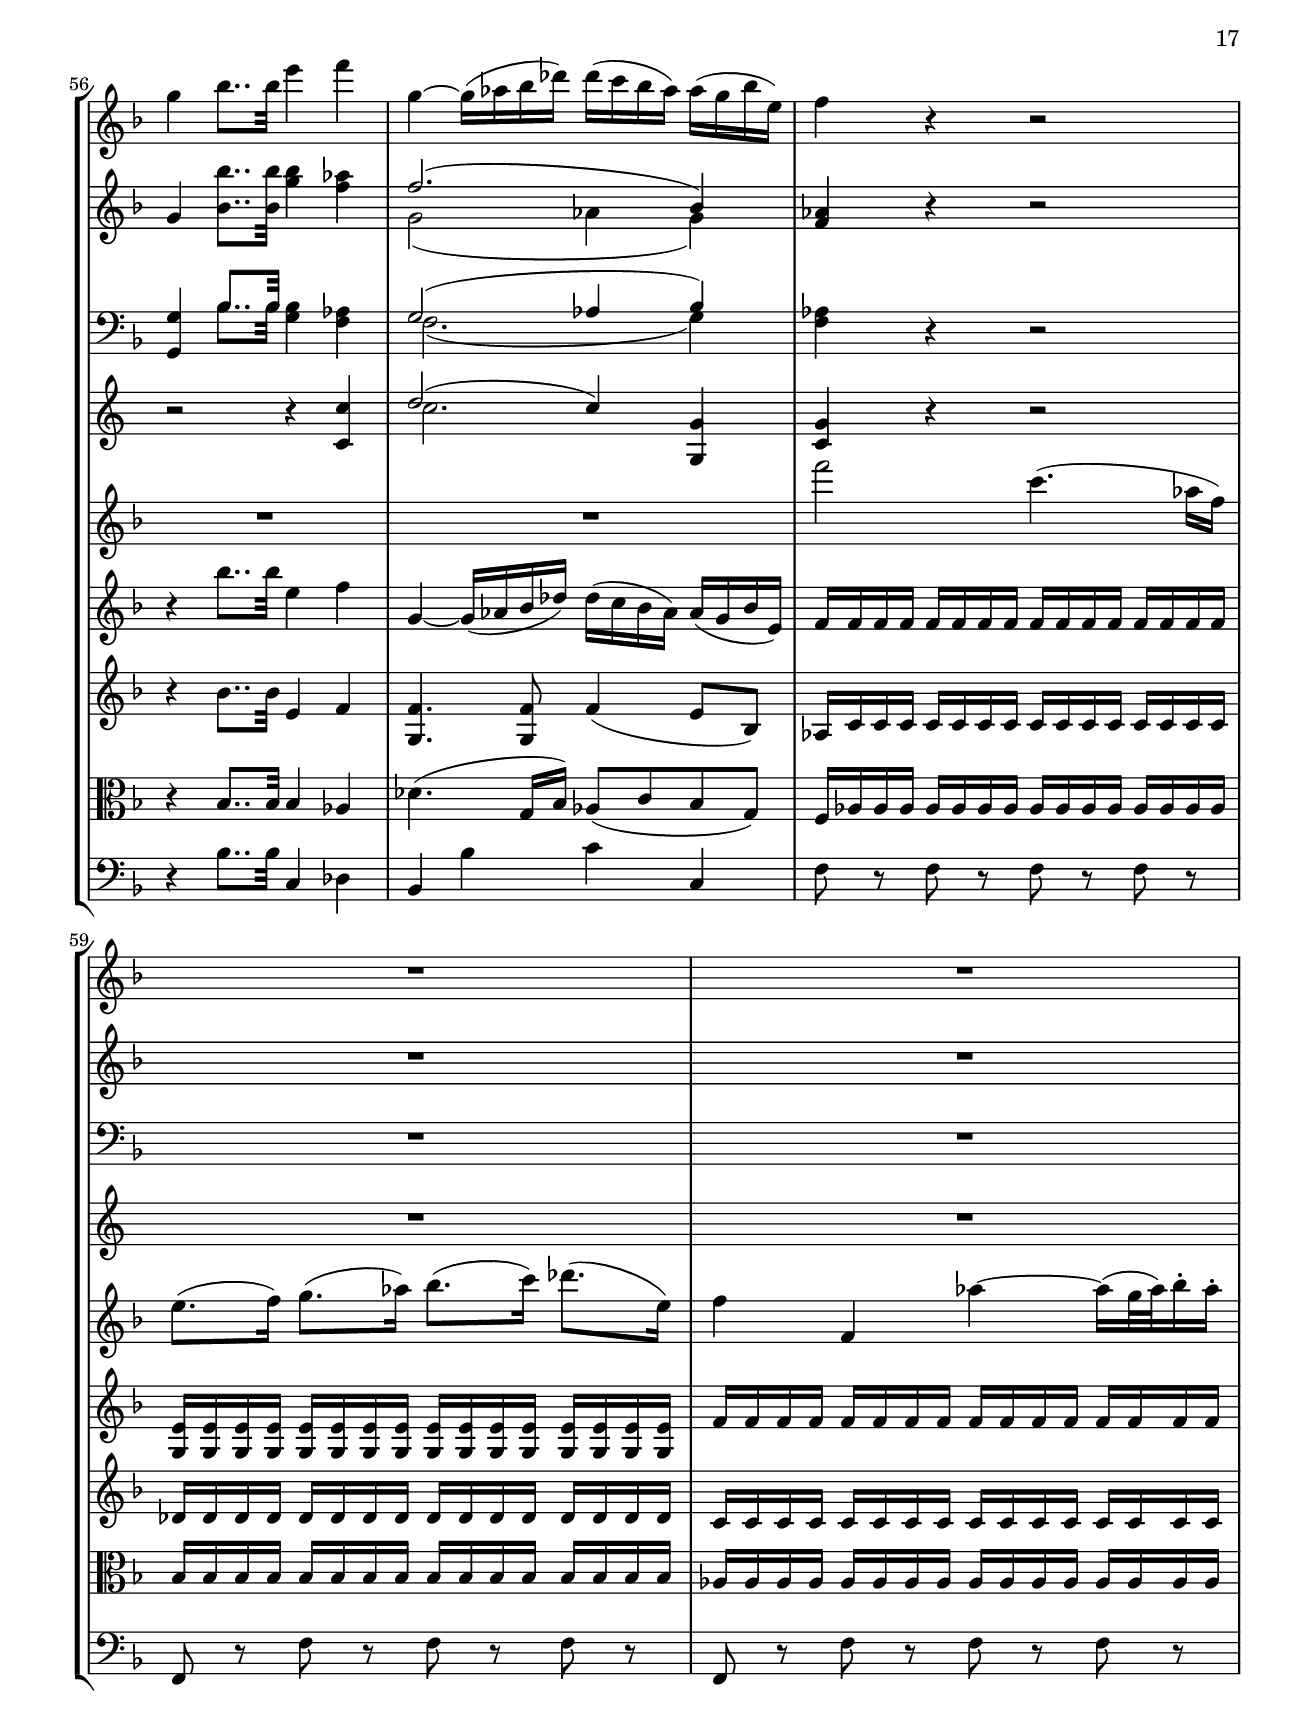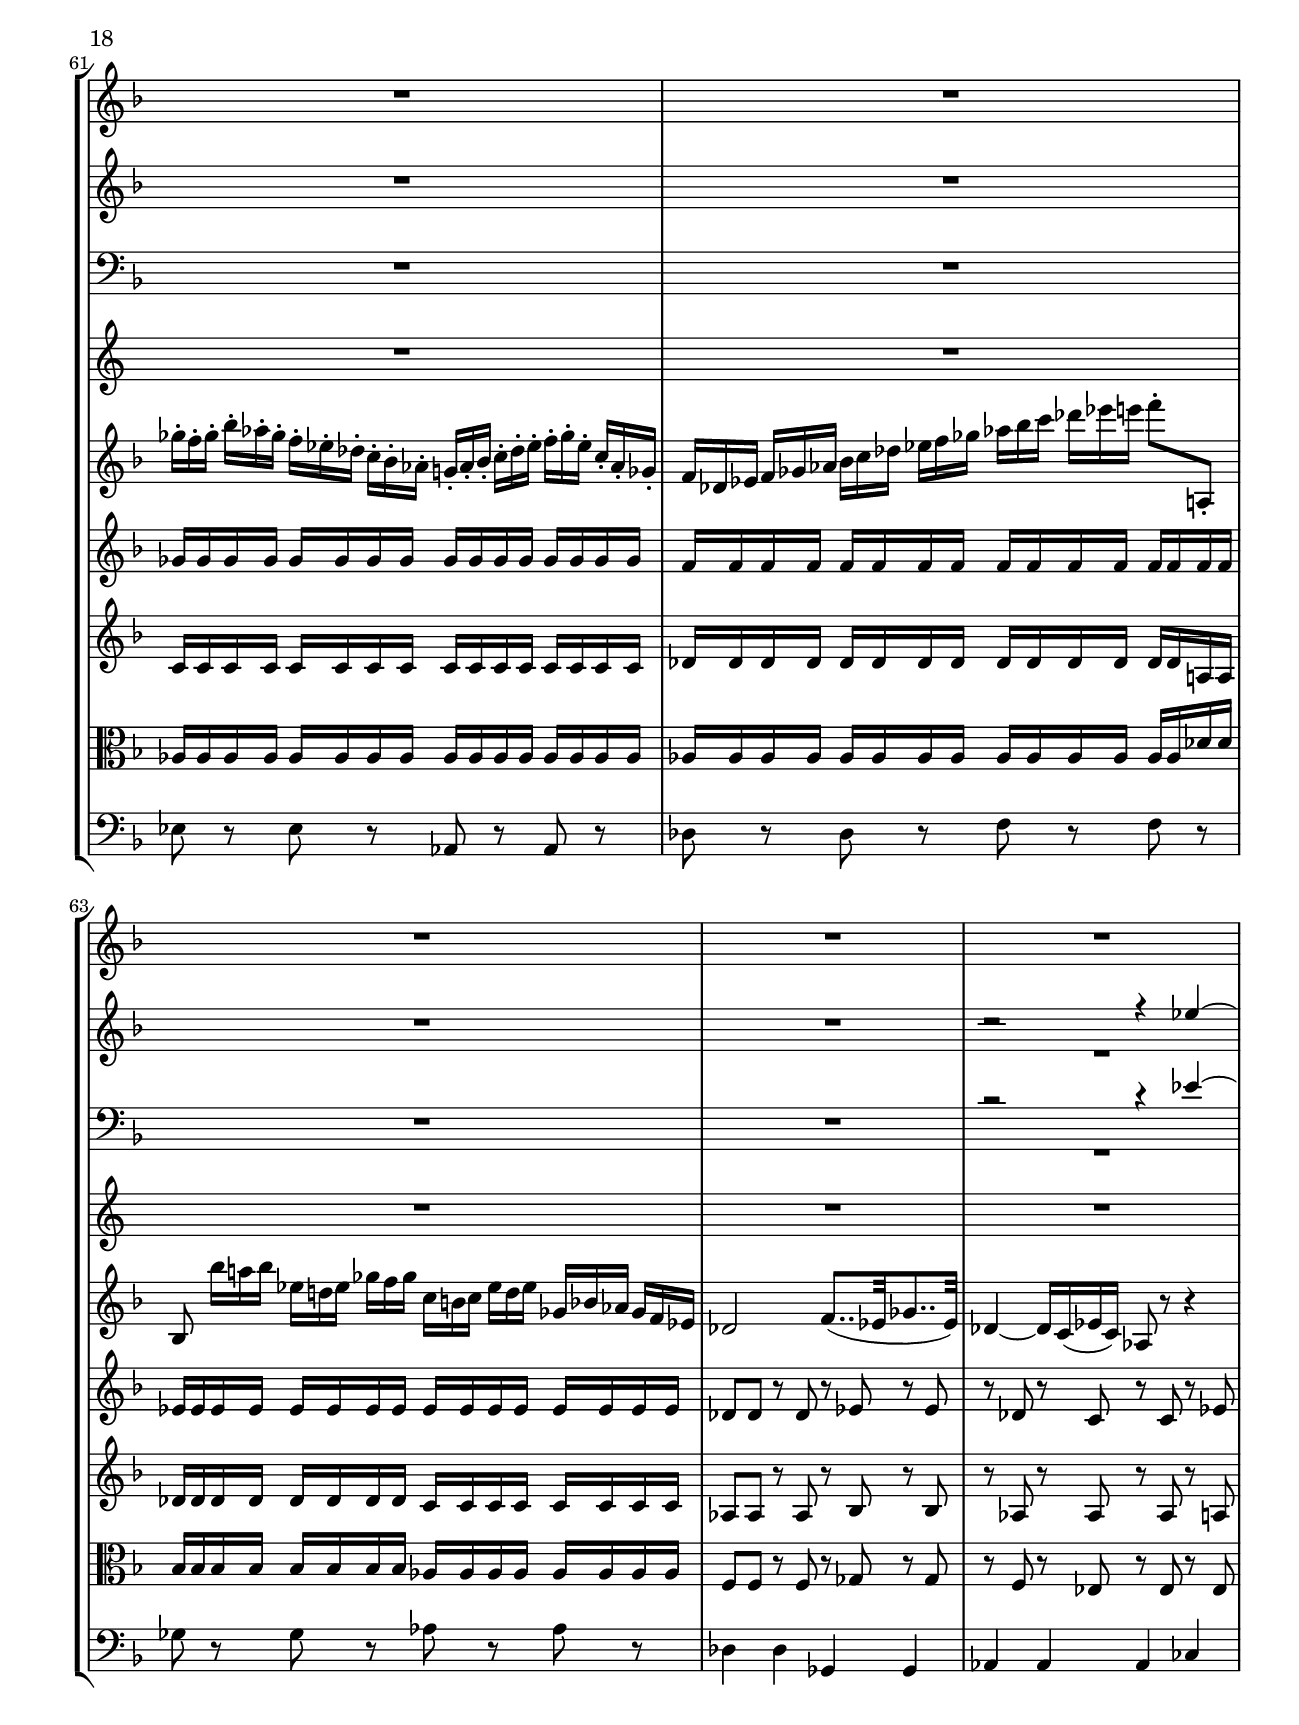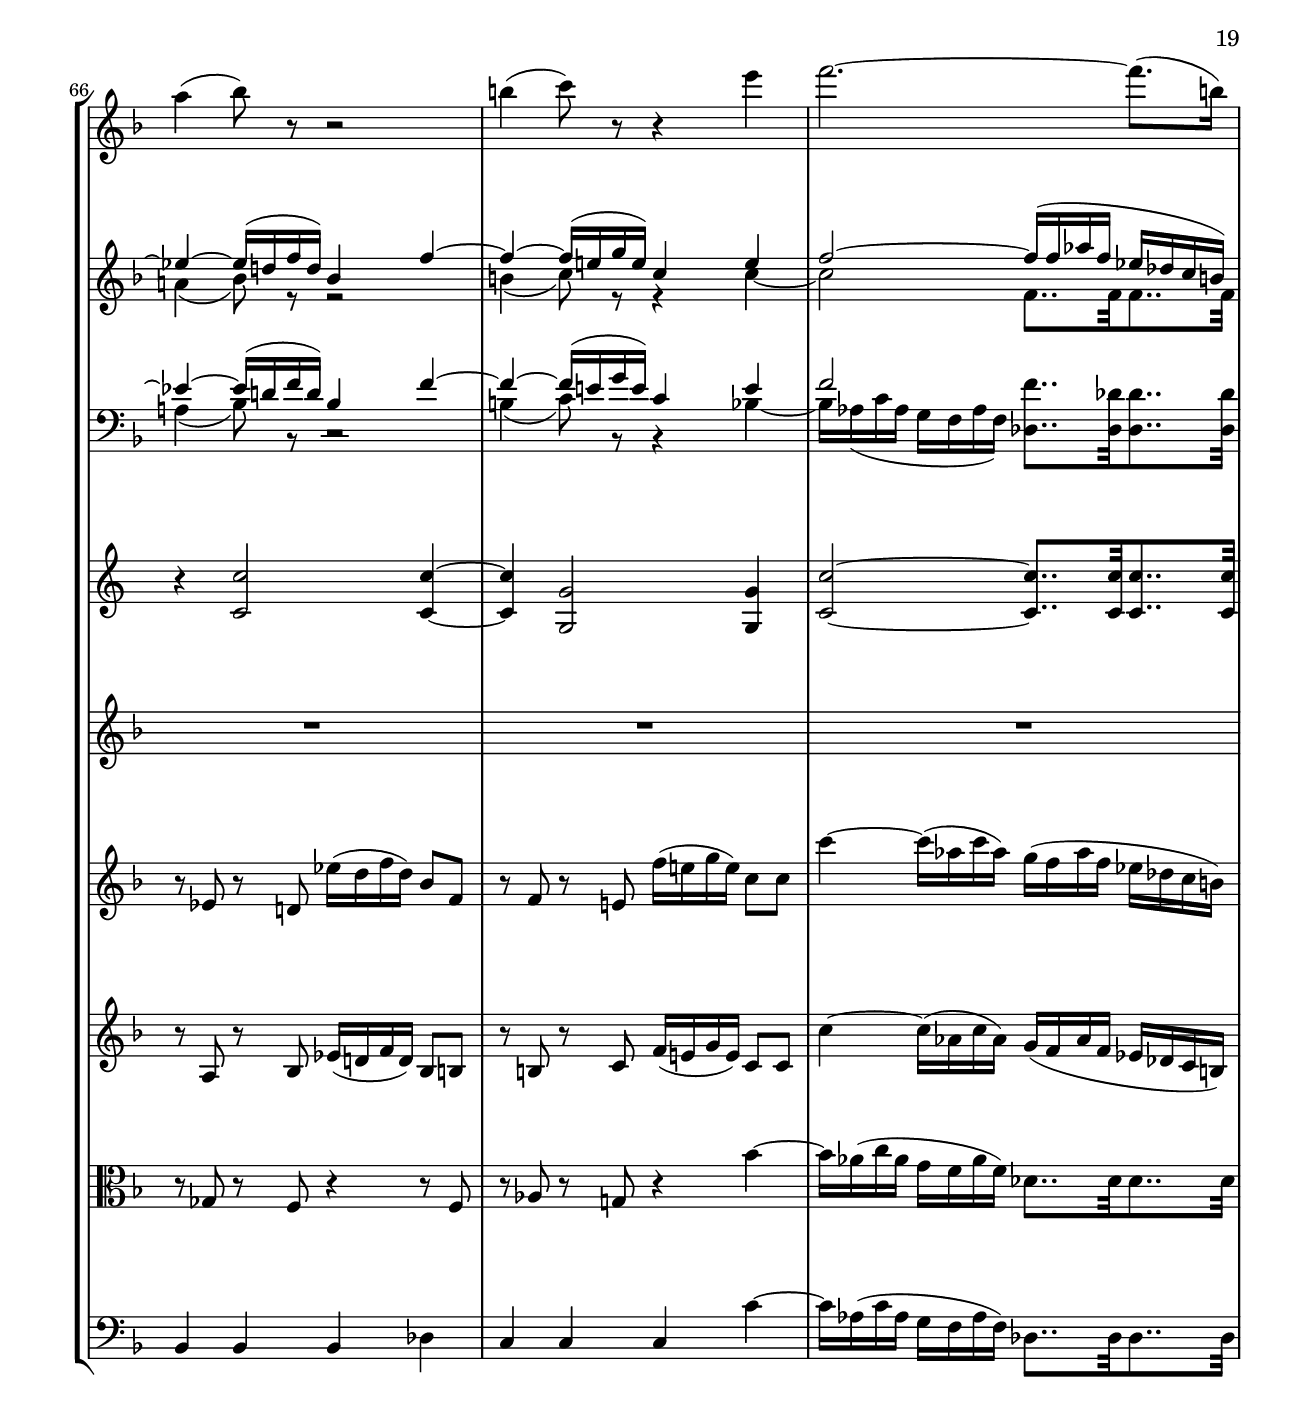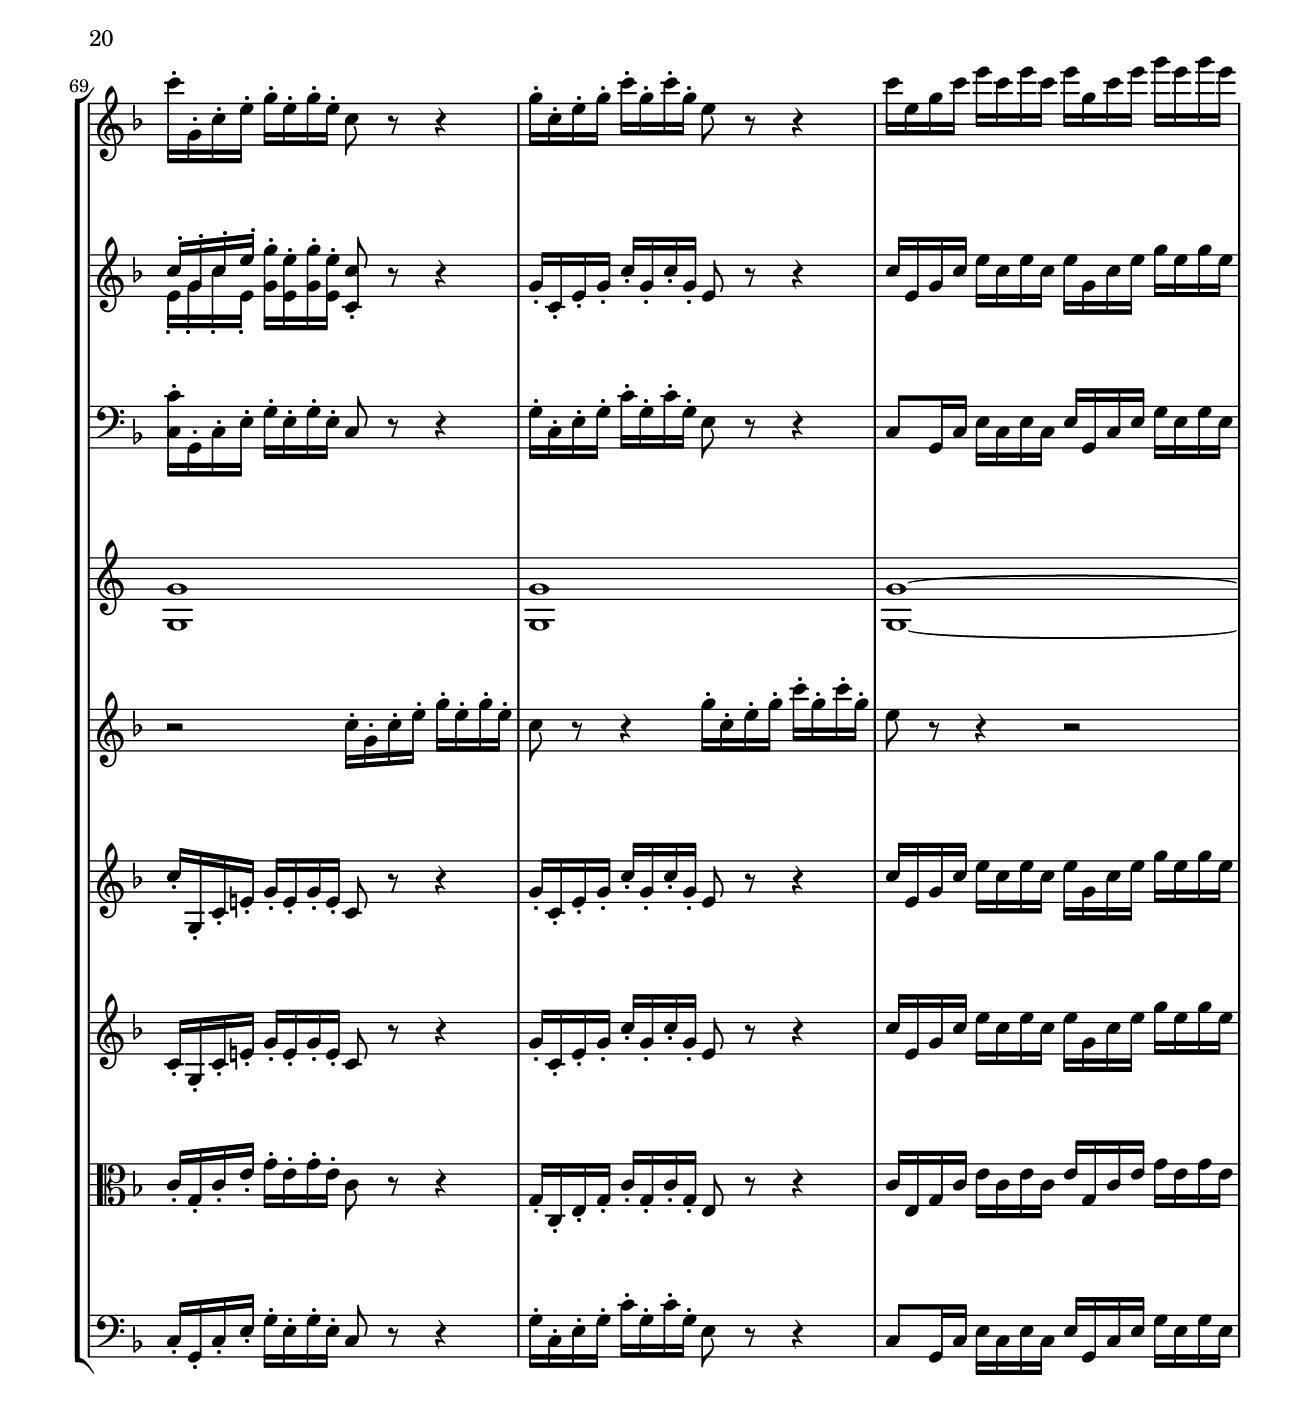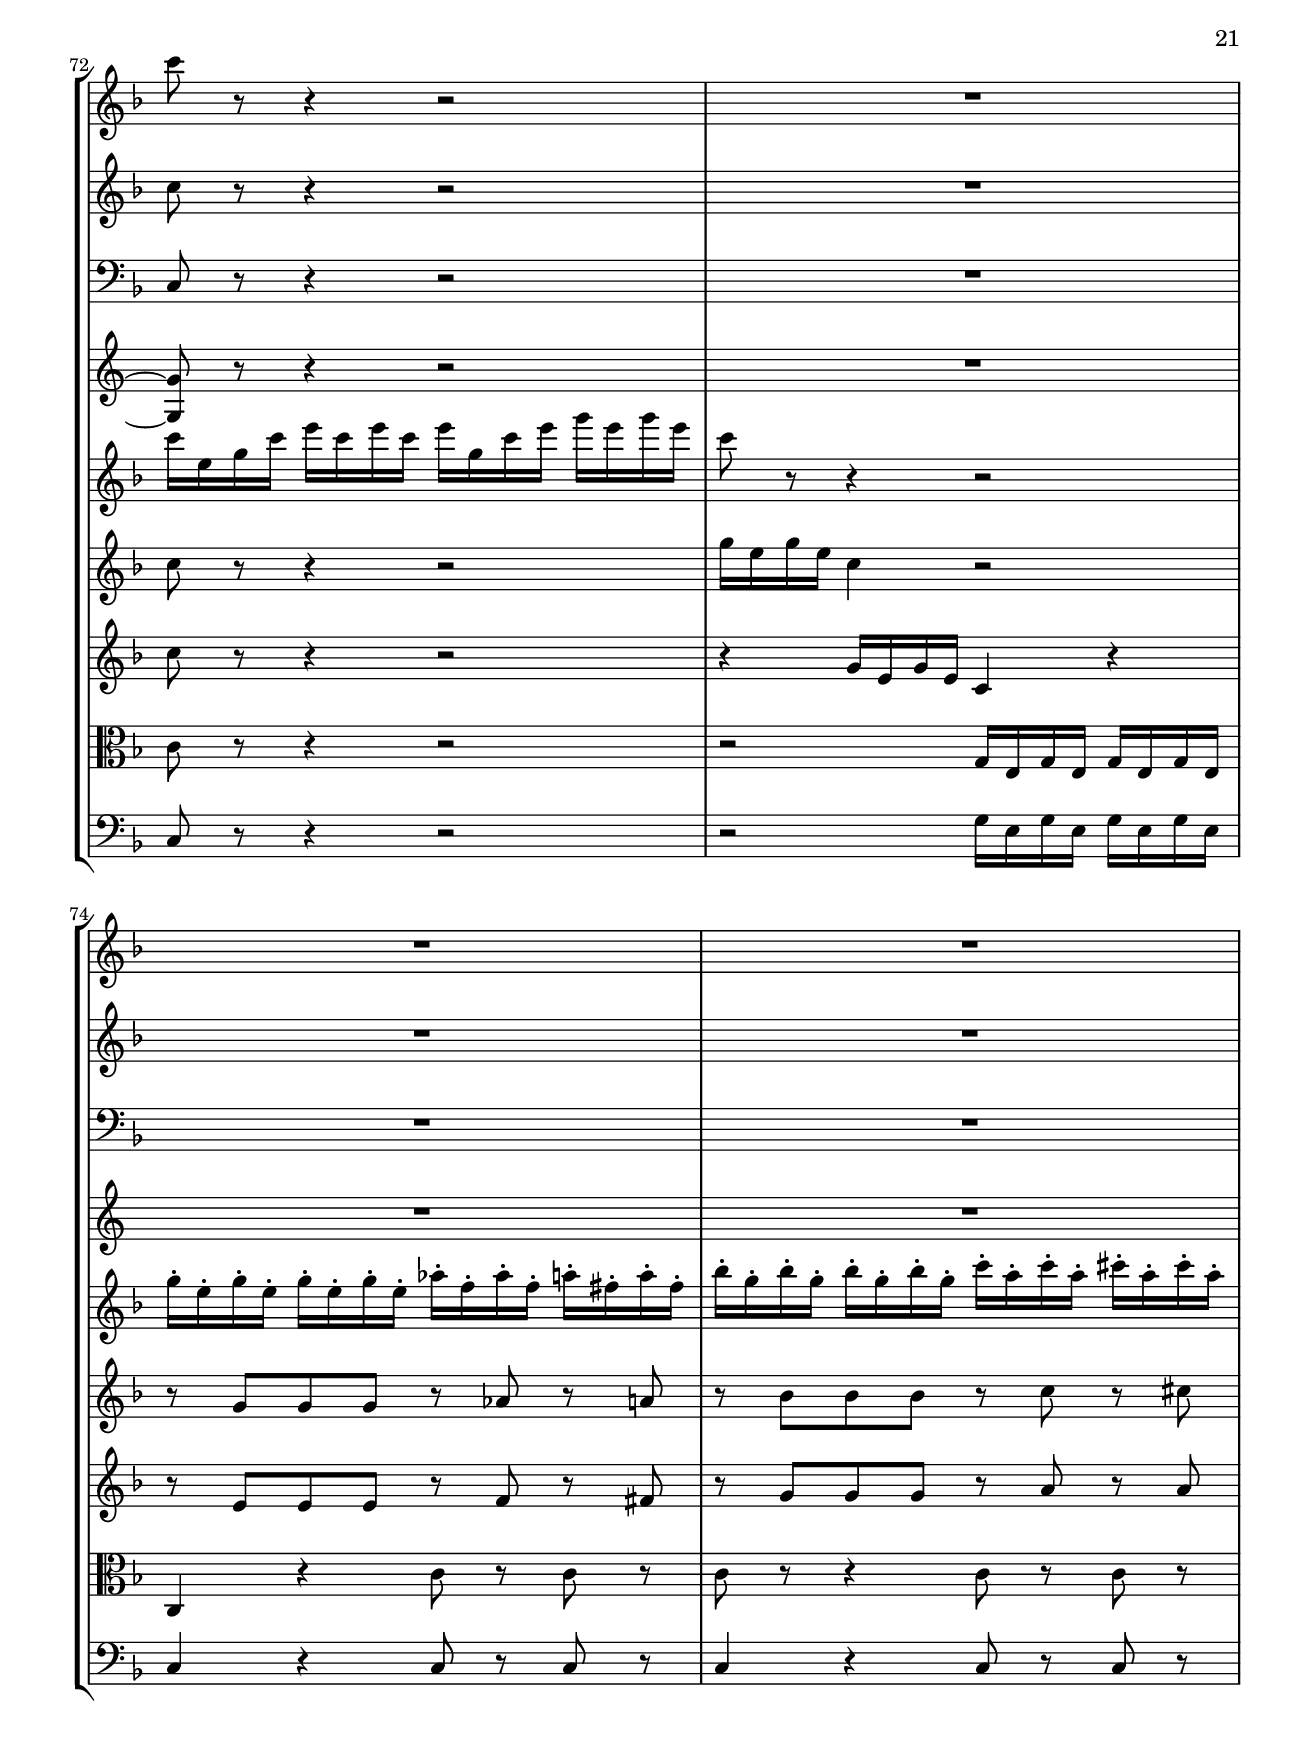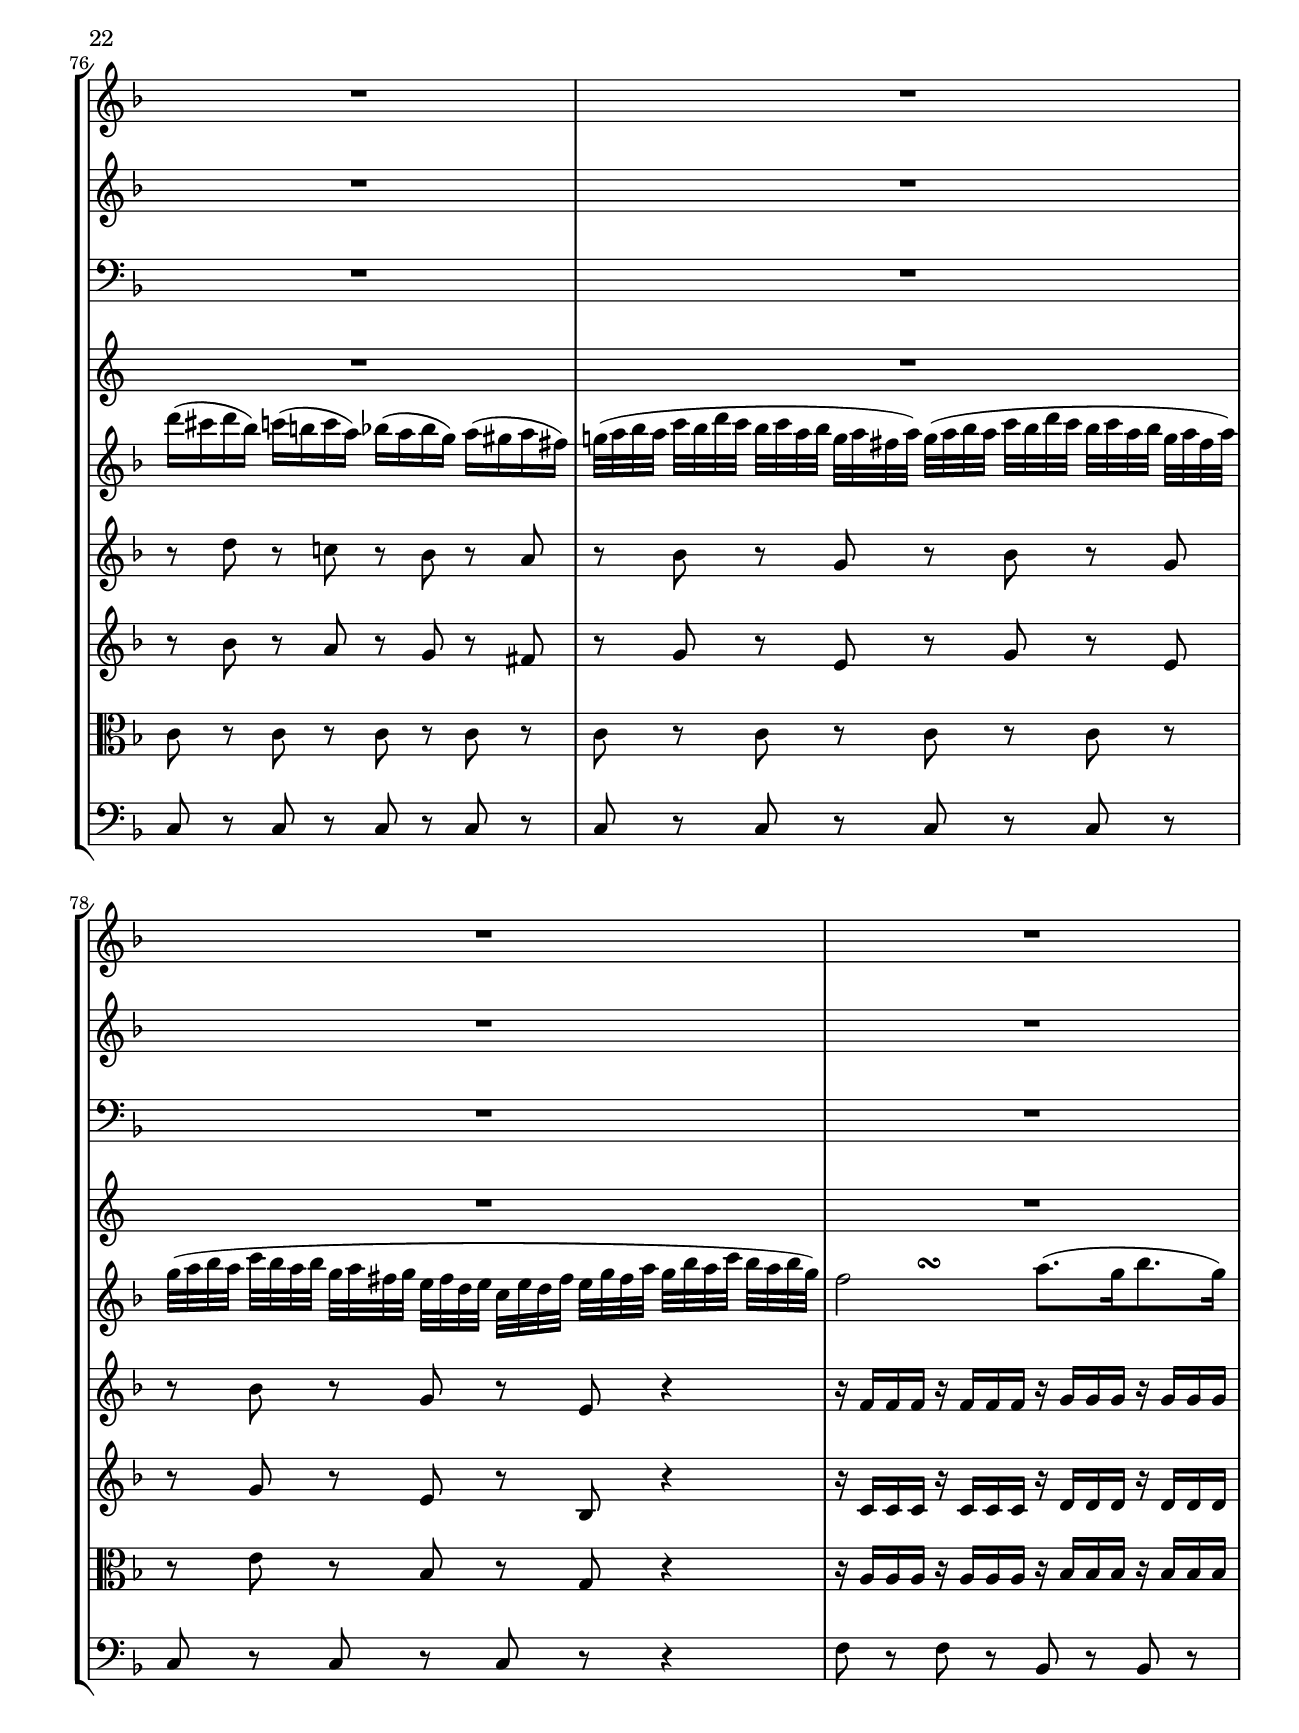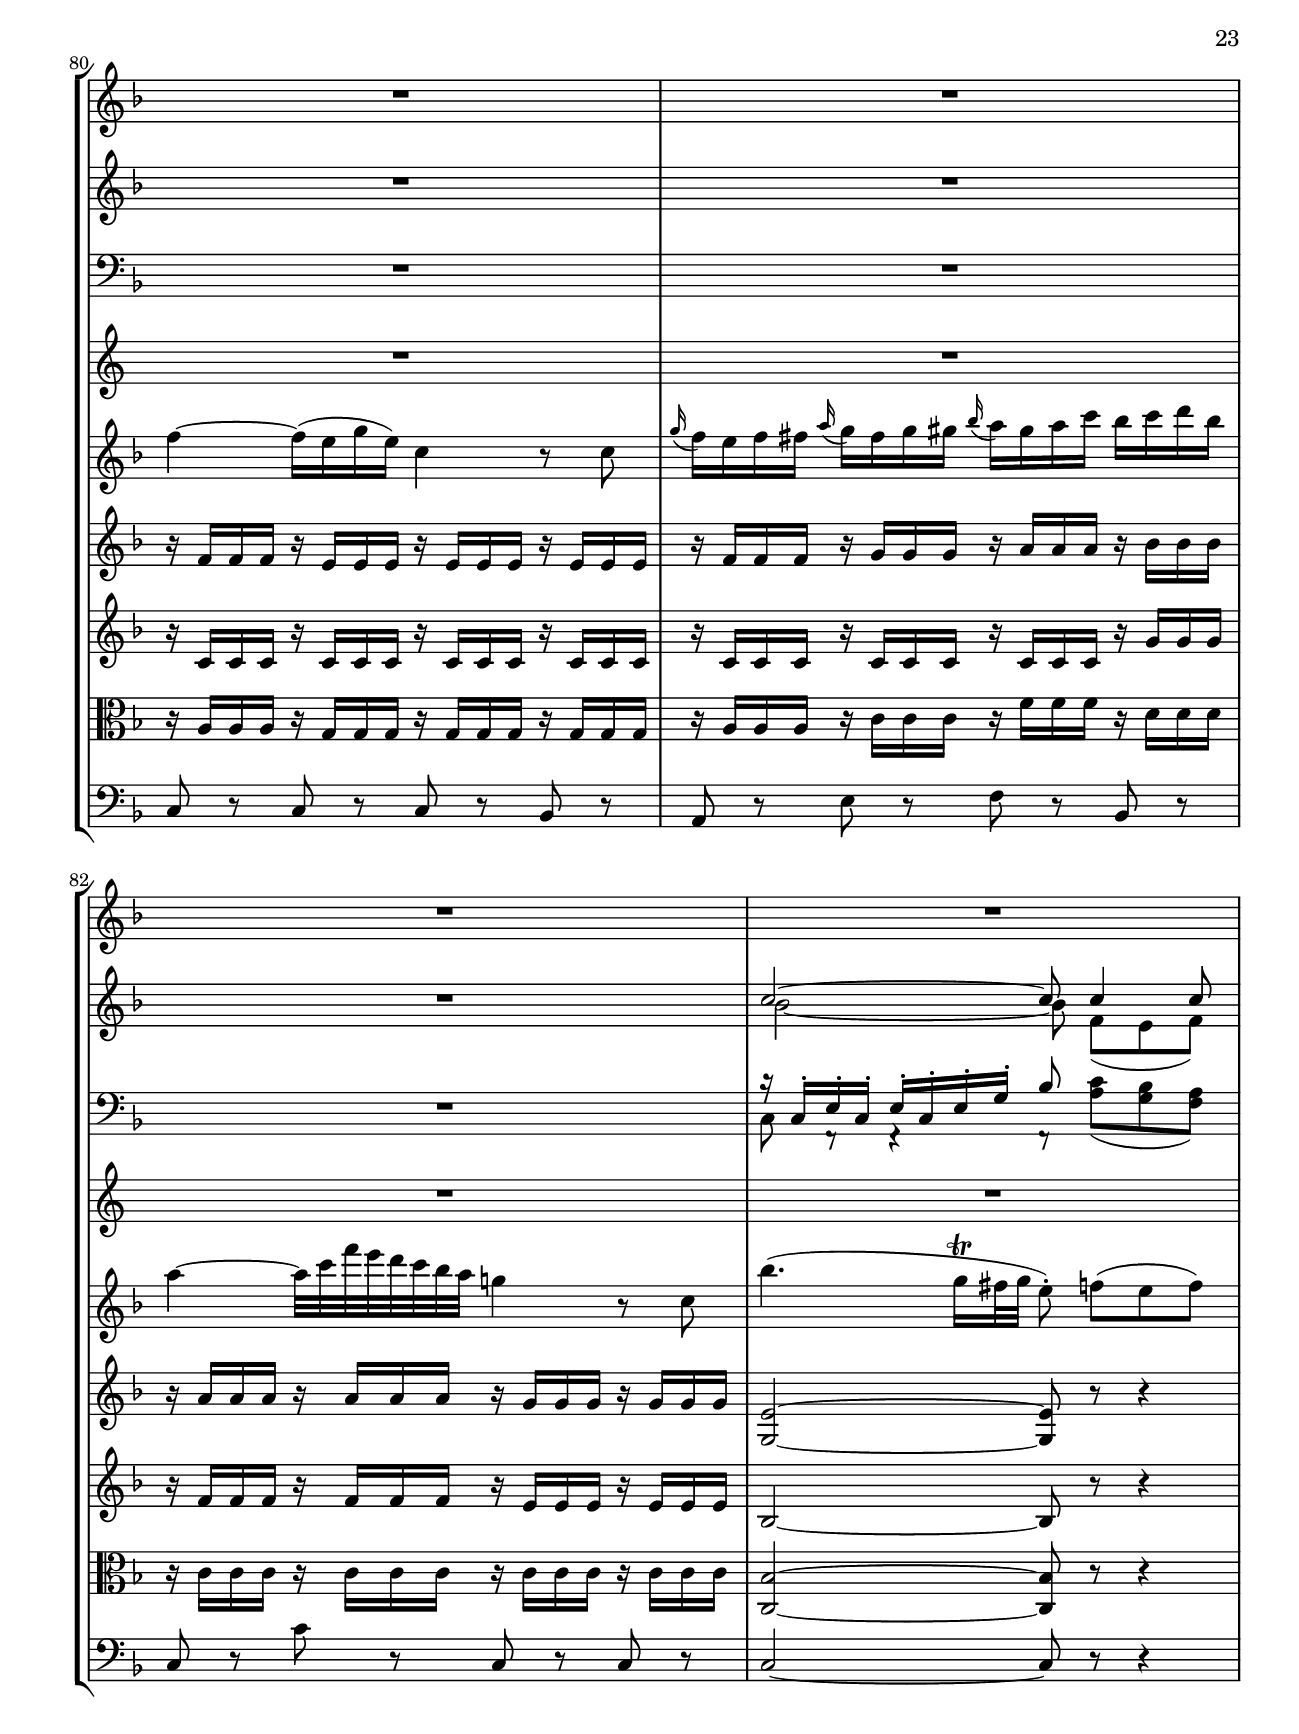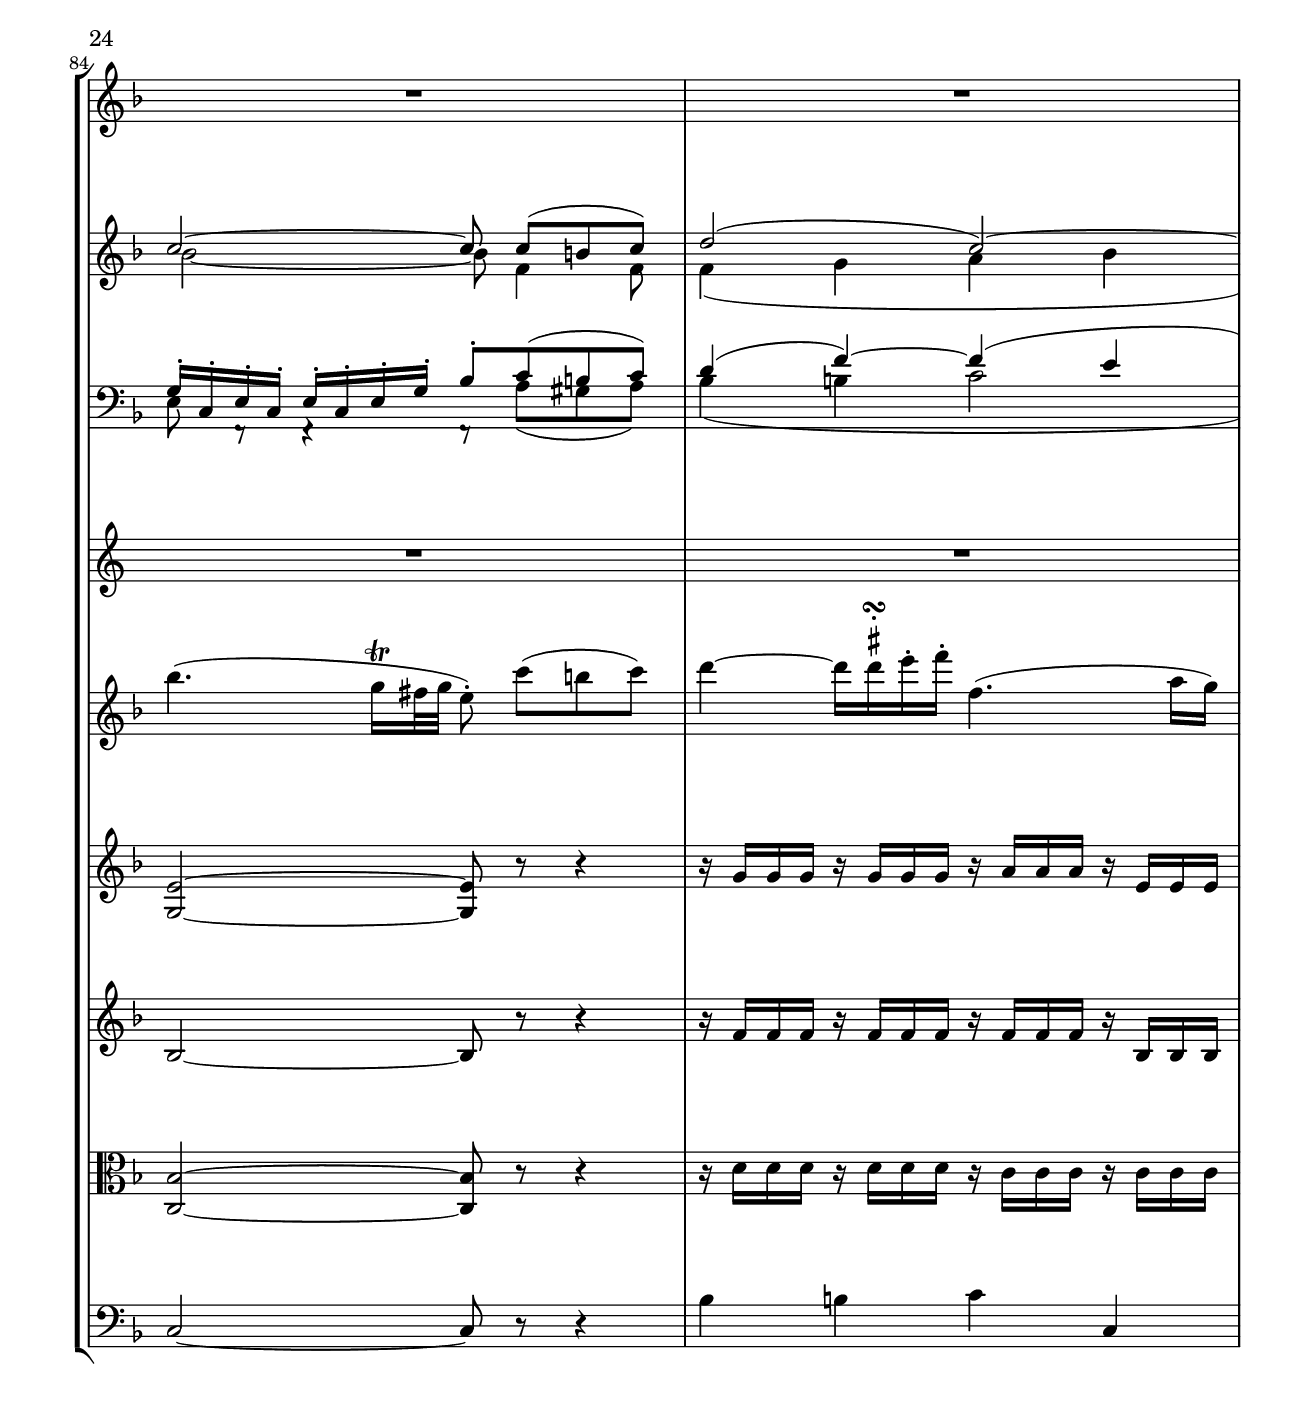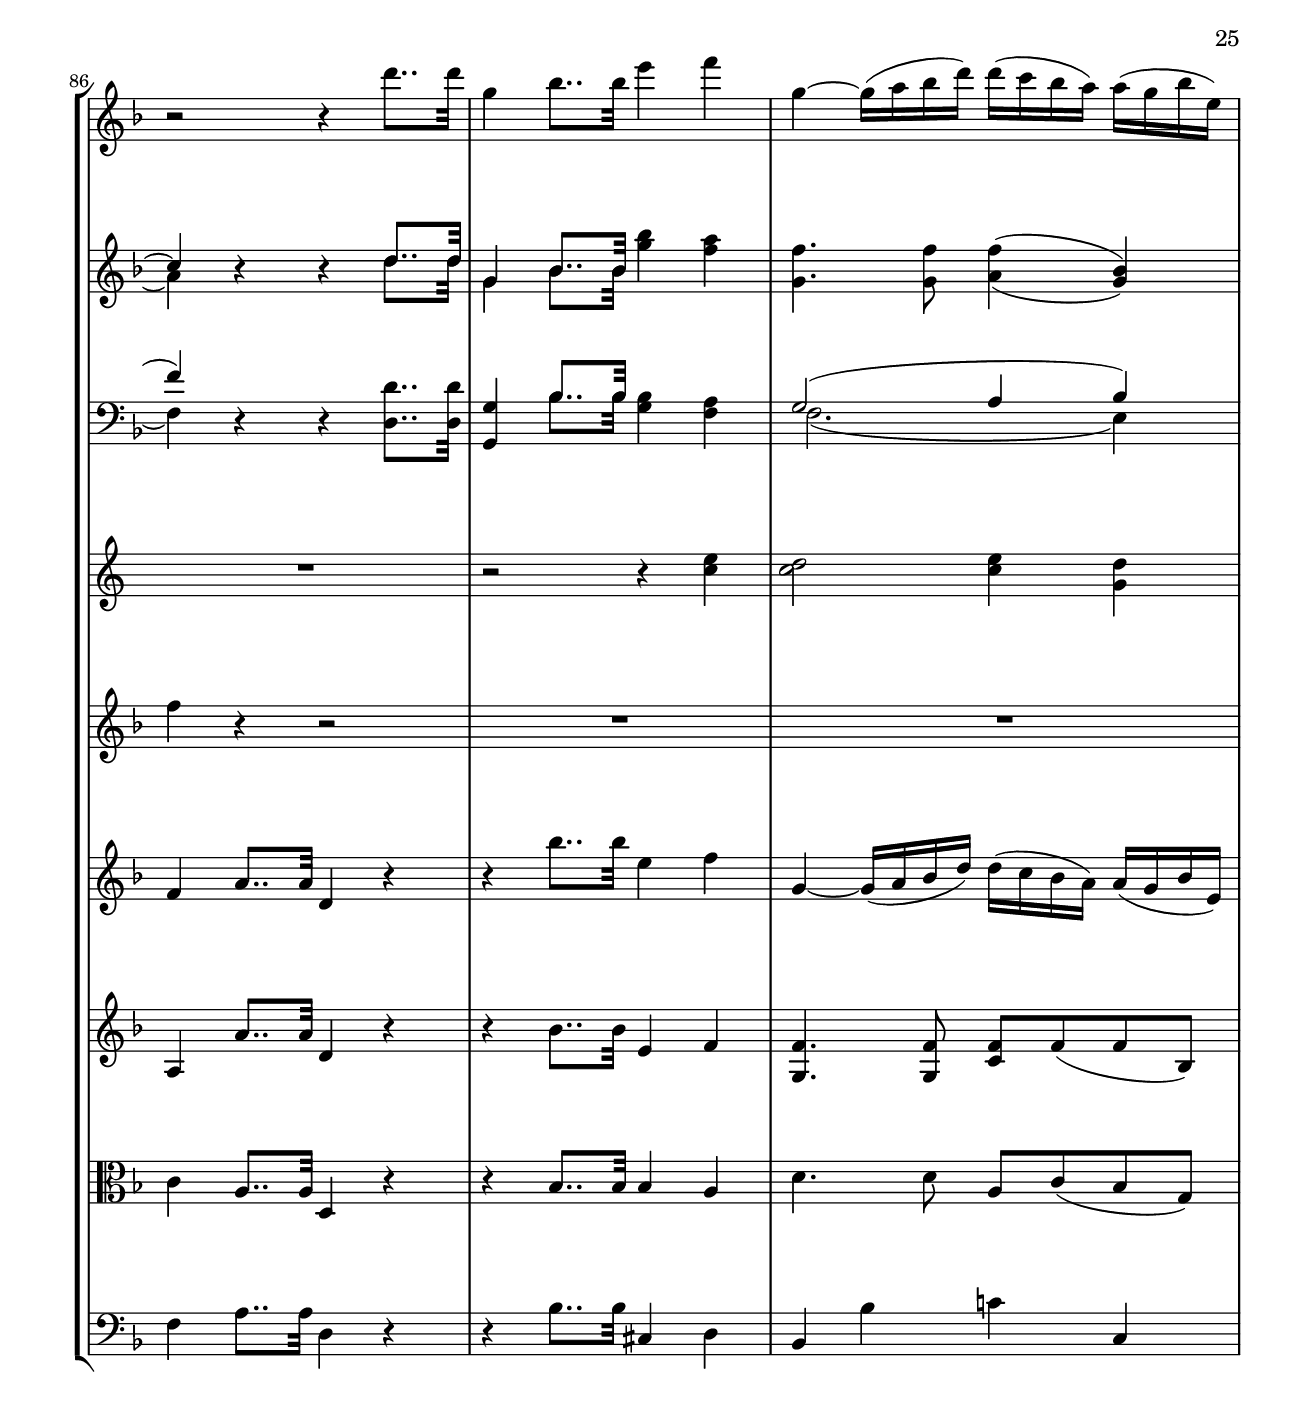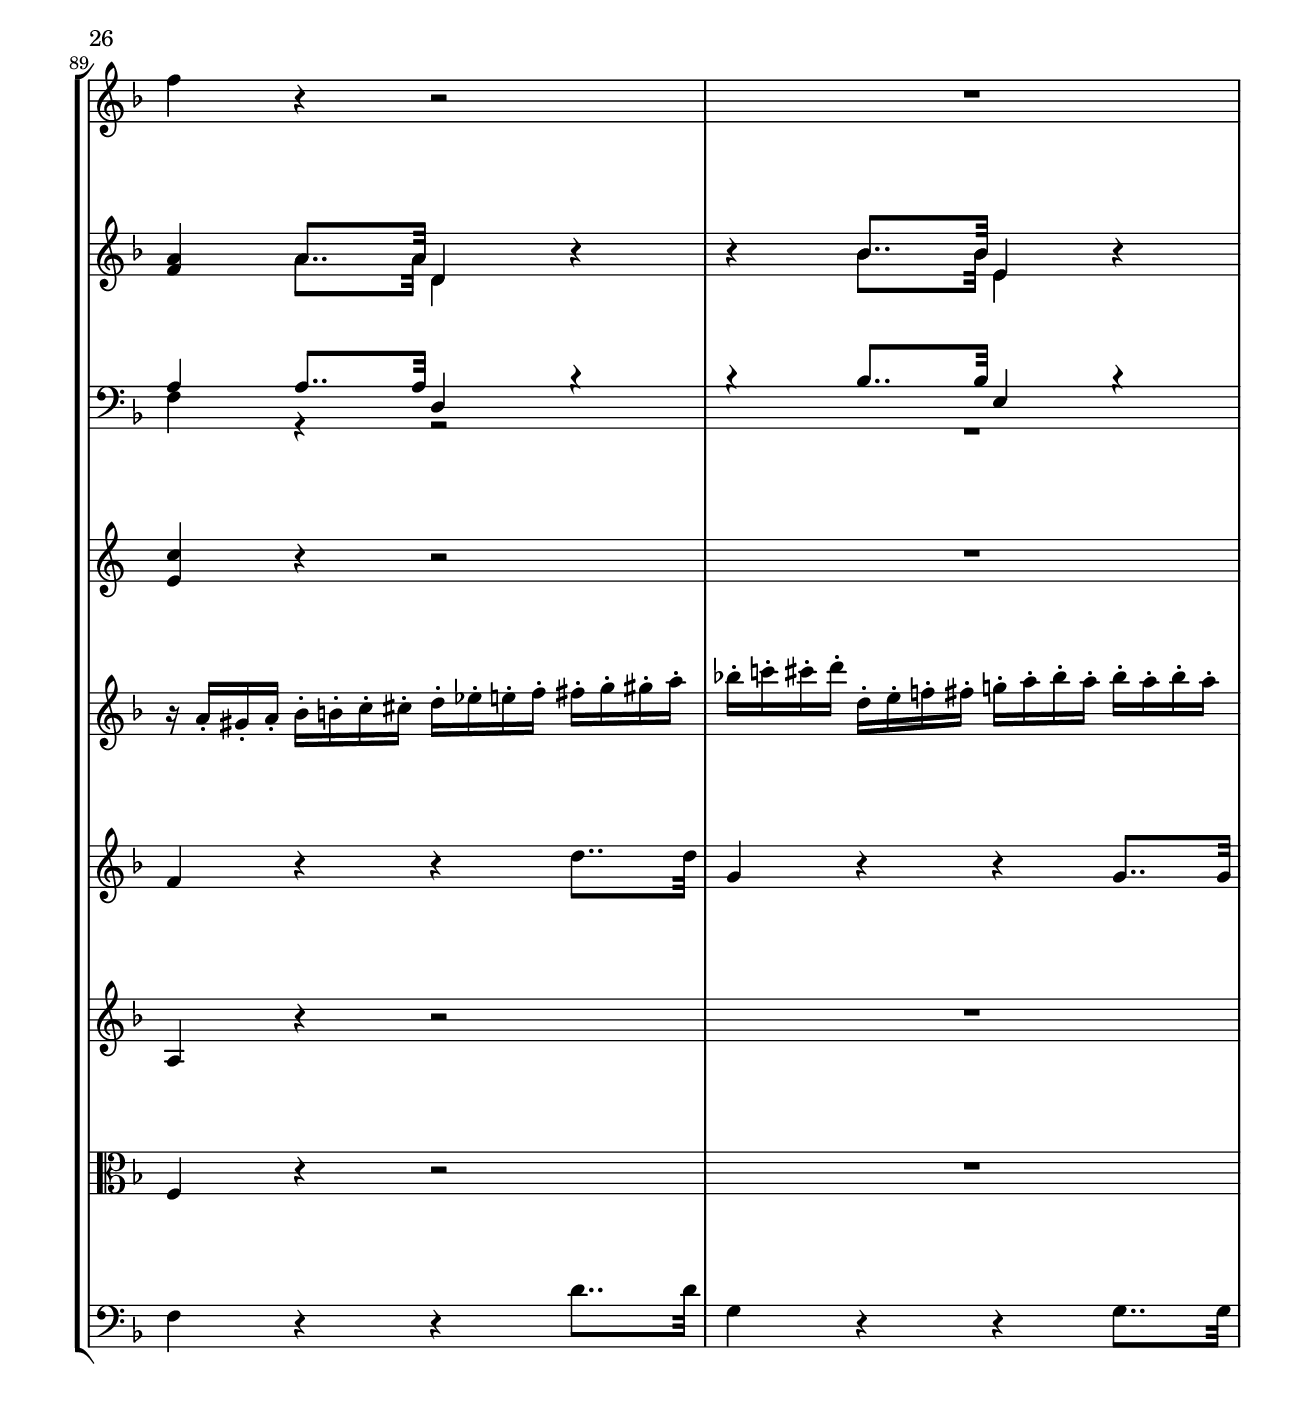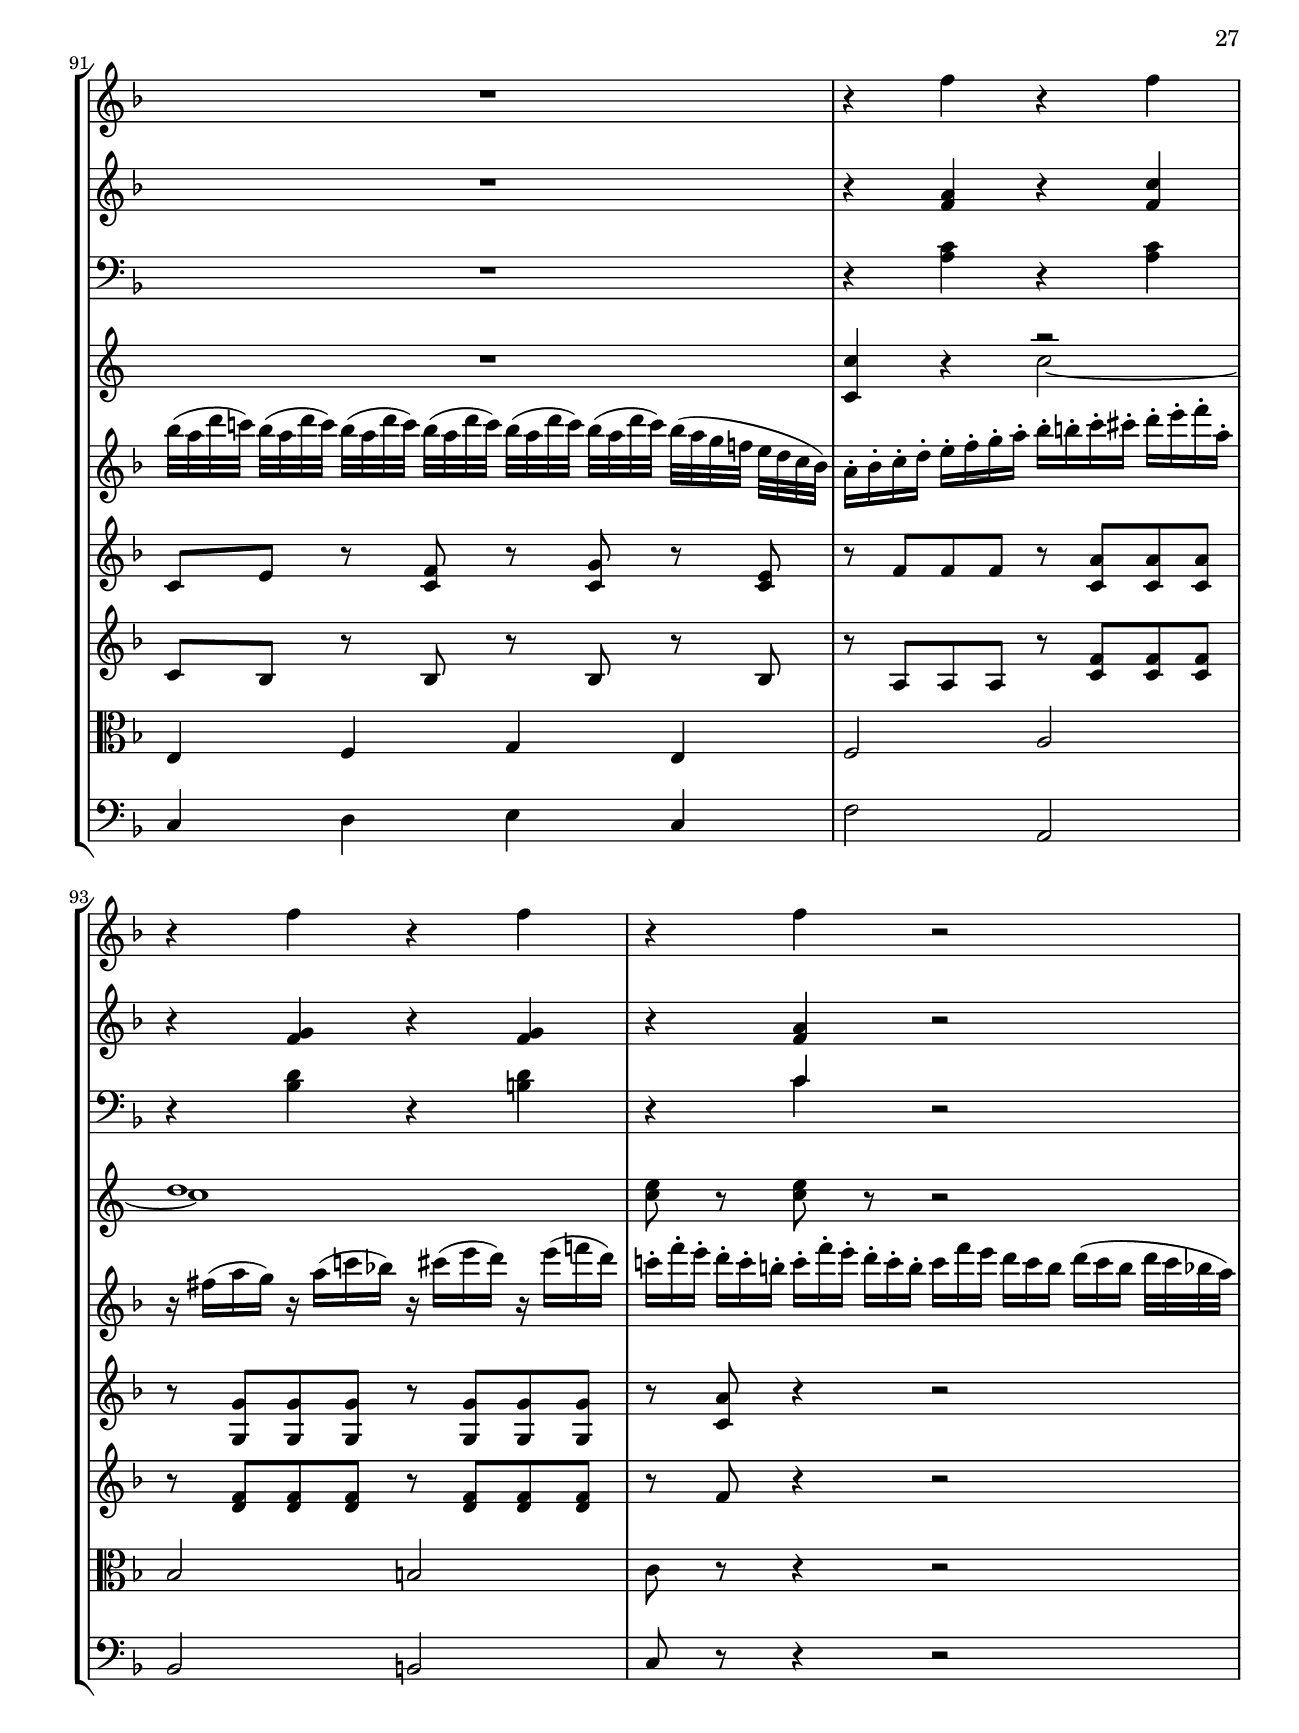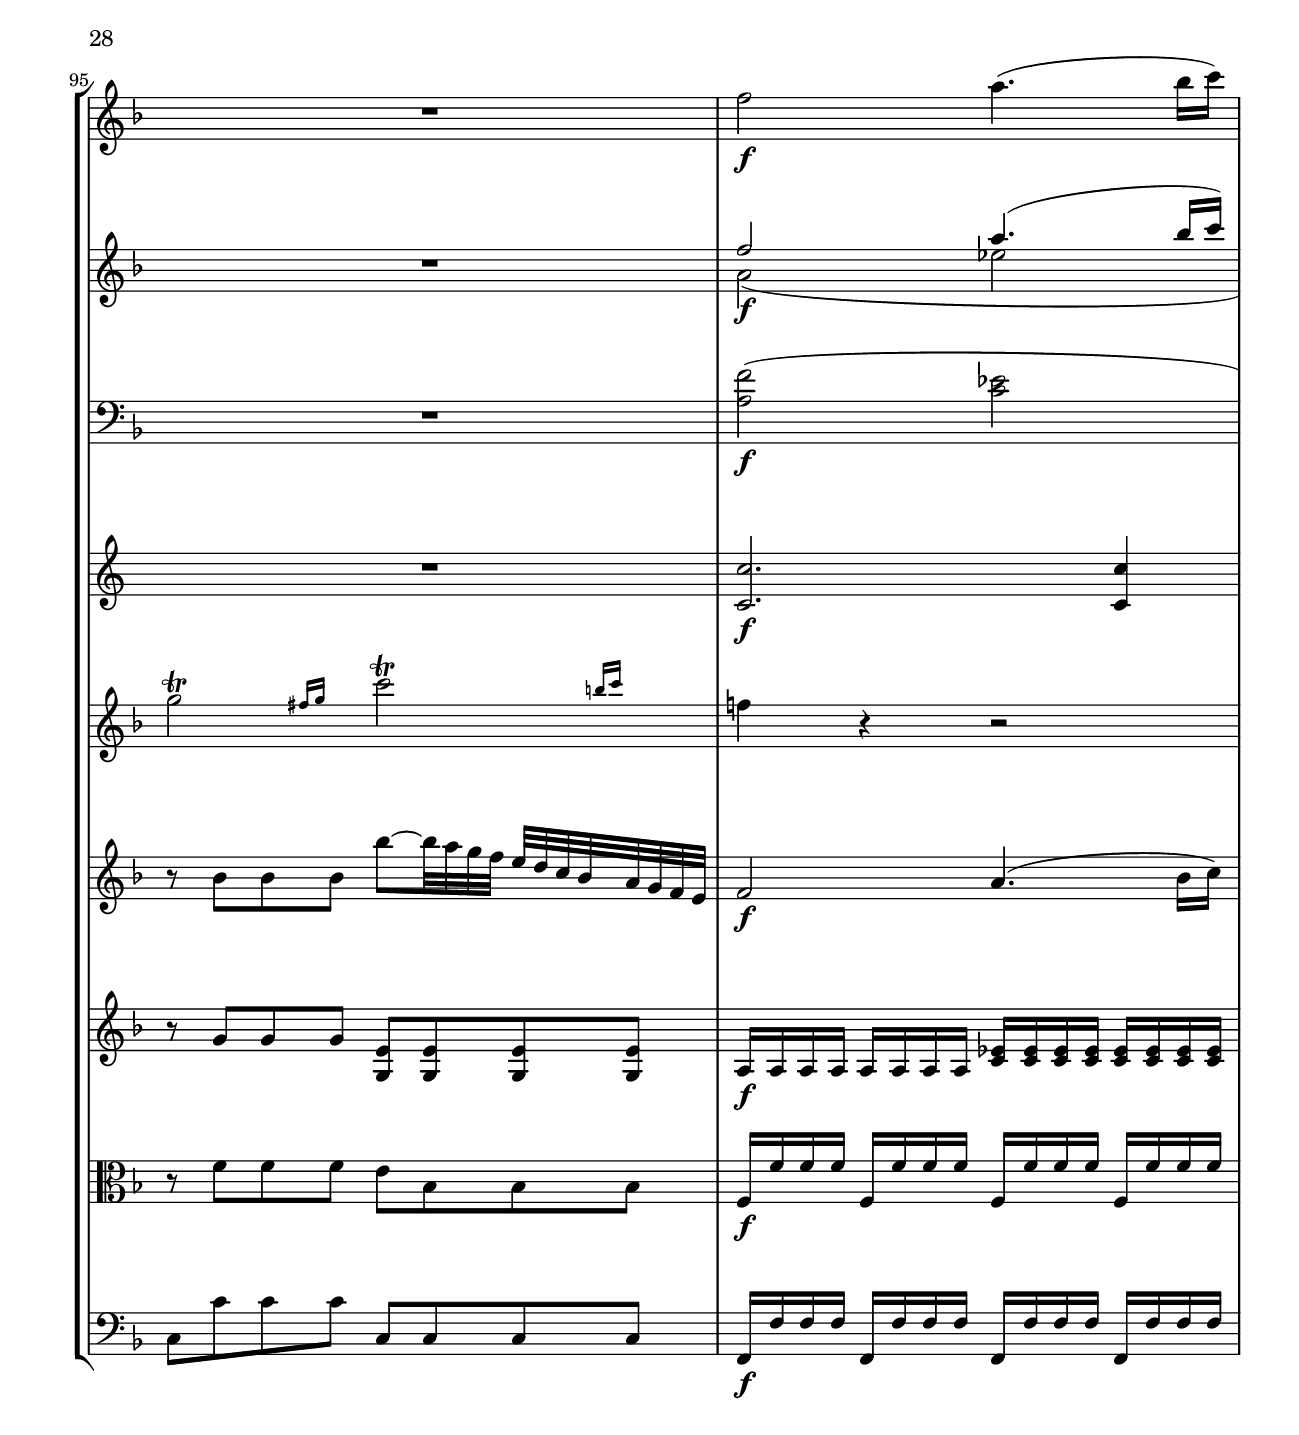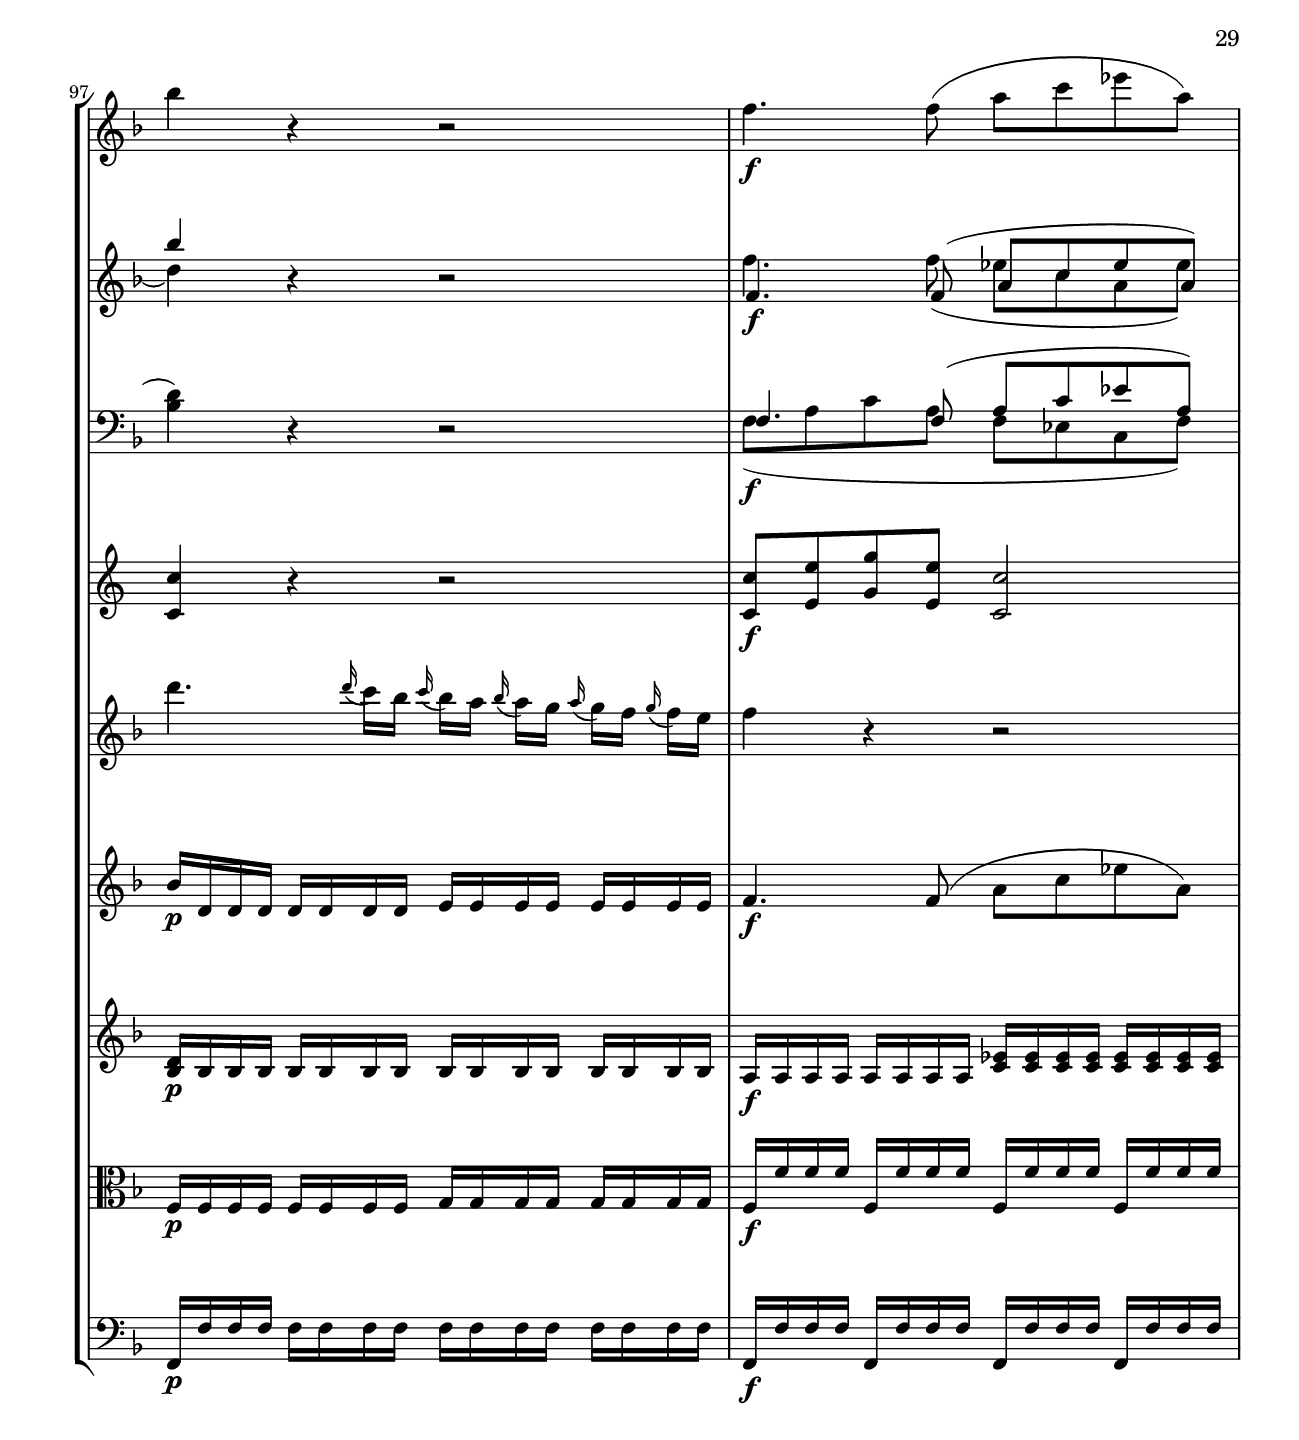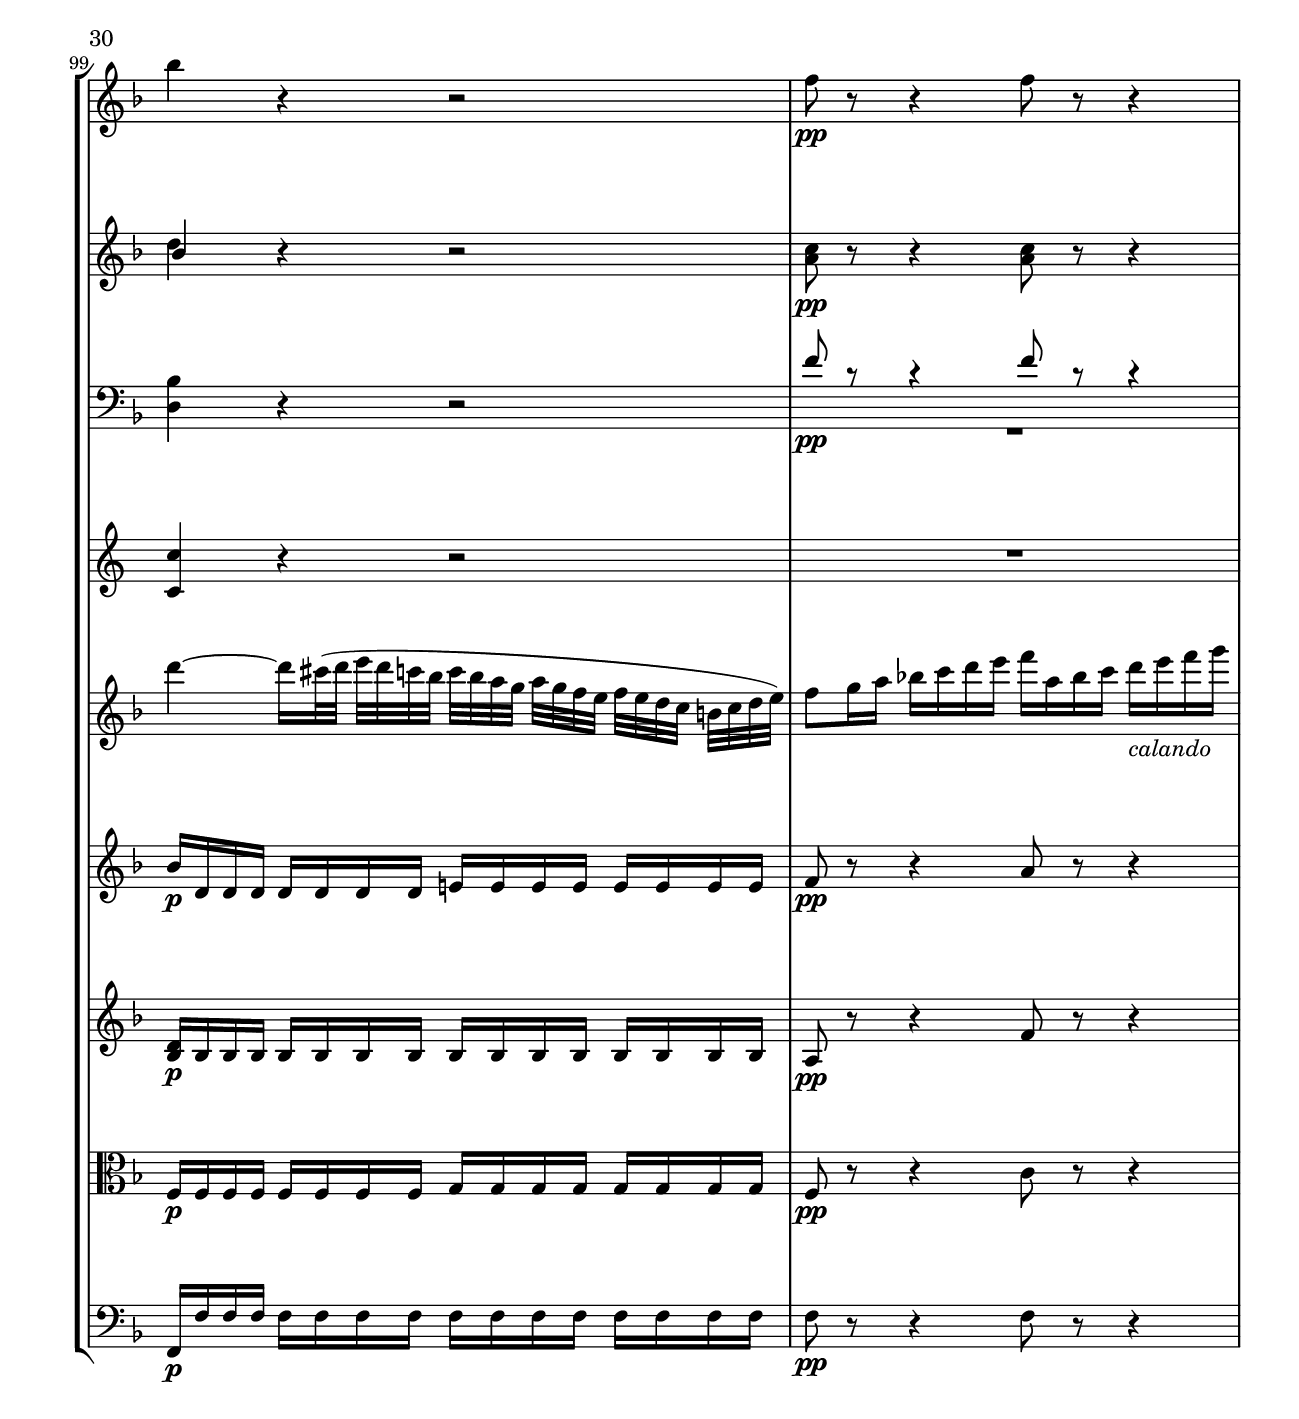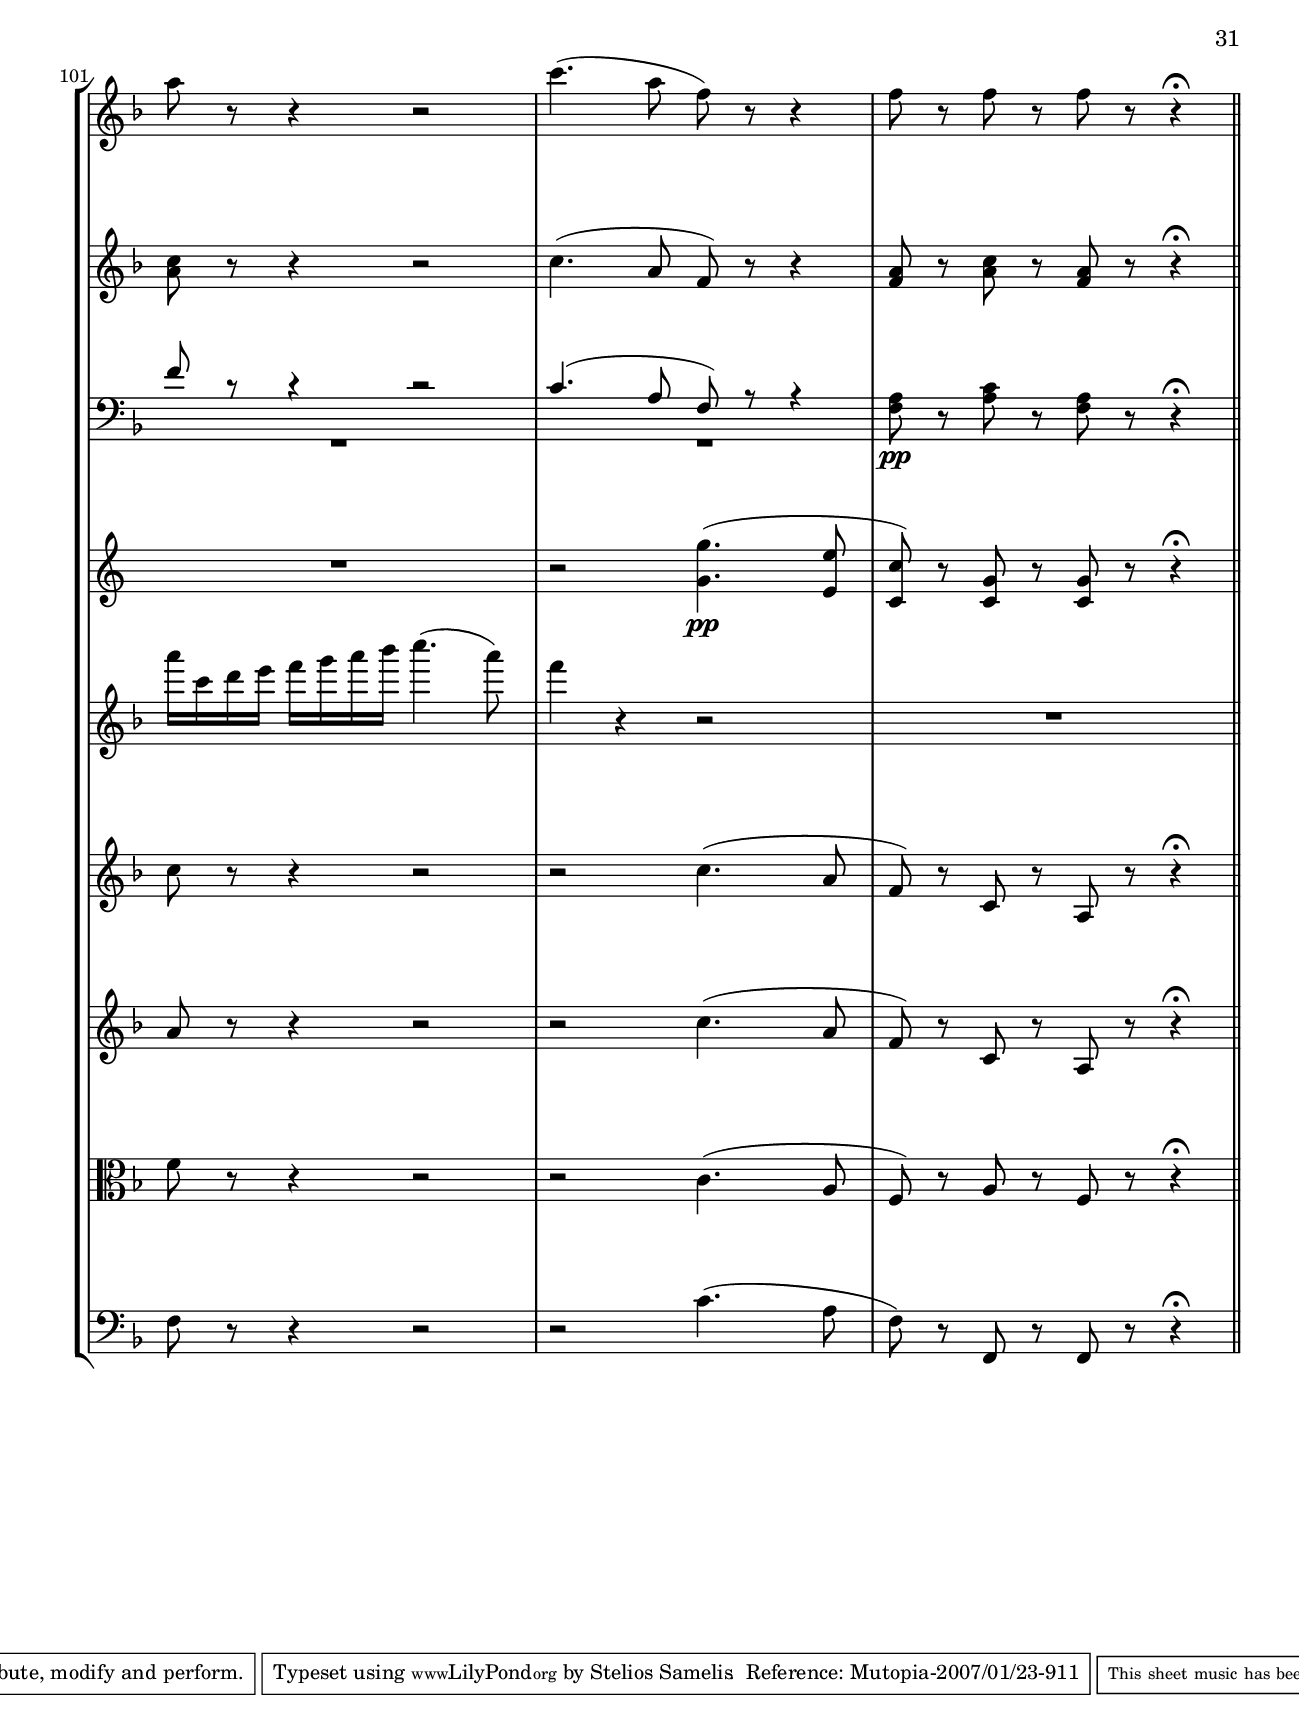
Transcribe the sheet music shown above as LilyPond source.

\version "2.10.3"

\version "2.10.3"

 flauto = {
 \set Staff.instrumentName = \markup { \center-align { "Flauto." } }
 \set Staff.midiInstrument = "flute"
 \clef treble
 \key f \major
 \time 4/4
 \once \override Score.MetronomeMark #'transparent = ##t
 \tempo 4 = 48
 R1^\markup { \bold "Adagio cantabile." } R1 R1 R1 R1 R1 R1 R1 f''2 a''8.([ g''16 bes''8. g''16])
 f''4~ f''16( e'' g'' e'') c''4 r8 c''8 f''4 \appoggiatura a''16 g''16( fis'' g'' gis'') a''4 \appoggiatura c'''16 bes''16( a'' bes'' d''')
 a''4~ a''16( bes'' b'' c''') g''!4 r8 c''8 bes''!4.( g''16^\trill fis''32 g'' e''8\staccato) r8 r4
 bes''4.( g''16^\trill fis''32 g'' e''8\staccato) c'''8([ b'' c''']) d'''4~ d'''16 d'''\staccato e'''\staccato f'''\staccato
 f''4( a''8. g''16) f''4 r r d'''8.. d'''32 g''4 bes''8.. bes''32 e'''4 f'''
 g''4~ g''16( a'' bes'' d''') d'''( c''' bes'' a'') a''( g'' bes'' e'') f''4 f''8.. f''32 f''4 r
 R1 R1 R1 r2 r8 g''8([ e'' d''] cis''8) r8 r4 r2 R1 R1 r8 f''8( a'' g'' f'' e'' d'' c'' b') r8 r4 r2 R1
 R1 R1 R1 r4 r8 r16. g''32 a''8..[ f''32 c'''8.. a''32] g''8 r r4 r2 r4 r8 r16. g''32 aes''8..[ f''32 c'''8.. aes''32] g''8 r r4 r2
 R1 R1 R1 R1 R1 R1 R1 R1 R1 R1 R1 f''2 a''8.([ g''16 bes''8. g''16])
 f''4~ f''16( e'' g'' e'') c''4 r8 c''8 f''4 \appoggiatura a''16 g''16( fis'' g'' gis'') a''4 \appoggiatura c'''16 bes''16( a'' bes'' d''')
 a''4~ a''16( bes'' b'' c''') g''!4 r8 c''8 bes''!4.( g''16^\trill fis''32 g'' e''8\staccato) r8 r4
 bes''4.( g''16^\trill fis''32 g'' e''8\staccato) c'''8([ b'' c'''])
 d'''4~ d'''16 d'''\staccato e'''\staccato f'''\staccato f''4( a''8. g''16) f''4 r r d'''8.. d'''32 g''4 bes''8.. bes''32 e'''4 f'''
 g''4~ g''16( aes'' bes'' des''') des'''( c''' bes'' aes'') aes''( g'' bes'' e'') f''4 r r2 R1 R1 R1 R1
 R1 R1 R1 a''4( bes''8) r8 r2 b''4( c'''8) r r4 e'''4 f'''2.~ f'''8.( b''16)
 c'''16\staccato g'\staccato c''\staccato e''\staccato g''\staccato e''\staccato g''\staccato e''\staccato c''8 r r4
 g''16\staccato c''\staccato e''\staccato g''\staccato c'''\staccato g''\staccato c'''\staccato g''\staccato e''8 r r4
 c'''16 e'' g'' c''' e''' c''' e''' c''' e''' g'' c''' e''' g''' e''' g''' e''' c'''8 r r4 r2 R1 R1 R1 R1 R1 R1
 R1 R1 R1 R1 R1 R1 R1 r2 r4 d'''8.. d'''32 g''4 bes''8.. bes''32 e'''4 f'''
 g''4~ g''16( a'' bes'' d''') d'''( c''' bes'' a'') a''( g'' bes'' e'') f''4 r r2 R1 R1 r4 f'' r f'' r f'' r f'' r f'' r2
 R1 f''2\f a''4.( bes''16 c''') bes''4 r r2 f''4.\f f''8( a''[ c''' ees''' a'']) bes''4 r r2
 f''8\pp r r4 f''8 r r4 a''8 r r4 r2 c'''4.( a''8 f'') r8 r4 f''8 r f'' r f'' r r4^\fermata \bar "||"
}

\version "2.10.3"

 oboi = {
 \set Staff.instrumentName = \markup { \center-align { "Oboi." } }
 \set Staff.midiInstrument = "oboe"
 \clef treble
 \key f \major
 \time 4/4
 R1 R1 R1 R1 R1 R1 R1 R1 \set doubleSlurs = ##t <f' a'>2( <d' d''>2)
 << { g'2( e') } \\ { g'2( c'') } >> <c' c''>2.( <g' g''>4) <a' f''>2( <g' e''>4) r8 <c' c''>8 \set doubleSlurs = ##f
 <bes' c''>2~ <bes' c''>8 <f' f''>8([ <e' e''> <f' f''>]) <bes' c''>2~ <bes' c''>8
 << { f''4 f''8 f''2( a'4 bes') } \\ { c''8([ b' c'']) d''4( g' f' e') } >> <f' a'>4 r r <d' d''>8.. <d' d''>32
 << { g'4 bes'8.. bes'32 } \\ { g'4 bes'8.. bes'32 } >> <g'' bes''>4 <f'' a''>
 <g' f''>4. <g' f''>8 \set doubleSlurs = ##t <a' f''>4( <g' bes'>) <f' a'>4 <a' c''>8.. <a' c''>32 <f' a'>4 r
 R1 R1 R1 r2 r8 \set doubleSlurs = ##f <g' g''>8([ <e' e''> <d' d''>] <cis' cis''>8) r8 r4 r2 R1 R1
 r8 << { f''8( a'' g'' f'' e'' d'' c'' b') } \\ { f'8( a' g' f' e'' d'' c'' b') } >> r8 r4 r2 R1
 R1 R1 R1 r4 r8 r16. <g' e''>32 <a' f''>8..[ <a' f''>32 <a' f''>8.. <a' f''>32] <g' e''>8 r r4
 << { c''2~ c''4 } \\ { e'2\rest d'4\rest } >> r8 r16. <g' e''>32 <aes' f''>8..[ <aes' f''>32 <aes' f''>8.. <aes' f''>32]
 <g' e''>8 r r4 << { c''2~ c''8 f''\rest f''\rest c''~ c''[ c''] f''\rest c''~ c''[ c''] f''4\rest f''2\rest } \\ { e'2\rest R1 R1 } >>
 R1 R1 R1 R1 R1 R1 R1 R1 R1 \set doubleSlurs = ##t <f' a'>2( <d' d''>2)
 << { g'2( e') } \\ { g'2( c'') } >> <c' c''>2.( <g' g''>4) <a' f''>2( <g' e''>4) r8 <c' c''>8 \set doubleSlurs = ##f
 <bes' c''>2~ <bes' c''>8 <f' f''>8([ <e' e''> <f' f''>]) <bes' c''>2~ <bes' c''>8
 << { f''4 f''8 f''2( a'4 bes') } \\ { c''8([ b' c'']) d''4( g' f' e') } >> <f' a'>4 r r <d' d''>8.. <d' d''>32
 g'4 <bes' bes''>8.. <bes' bes''>32 <g'' bes''>4 <f'' aes''> << { f''2.( bes'4) } \\ { g'2( aes'4 g') } >> <f' aes'>4 r r2
 R1 R1 R1 R1 R1 R1
 << { c''2\rest f''4\rest ees''4~ ees''4~ ees''16( d''! f'' d'') bes'4 f''4~ f''4~ f''16( e''! g'' e'') c''4 e''
 f''2~ f''16( f'' aes'' f'' ees'' des'' c'' b') c''16\staccato g'\staccato c''\staccato e''\staccato } \\
 { R1 a'!4( bes'8) e'8\rest e'2\rest b'4( c''8) e'8\rest e'4\rest c''4~ c''2 f'8..[ f'32 f'8.. f'32]
 e'16\staccato g'\staccato c''\staccato e'\staccato } >>
 <g' g''>16\staccato <e' e''>\staccato <g' g''>\staccato <e' e''>\staccato <c' c''>8\staccato r8 r4
 g'16\staccato c'\staccato e'\staccato g'\staccato c''\staccato g'\staccato c''\staccato g'\staccato e'8 r8 r4
 c''16 e' g' c'' e'' c'' e'' c'' e'' g' c'' e'' g'' e'' g'' e'' c''8 r r4 r2 R1 R1 R1 R1 R1 R1 R1 R1 R1 R1
 << { c''2~ c''8 c''4 c''8 c''2~ c''8 c''8([ b' c'']) d''2( c''2)~ c''4 } \\
 { bes'2~ bes'8 f'8([ e' f']) bes'2~ bes'8 f'4 f'8 f'4( g' a' bes' a') } >> r4 r
 << { d''8.. d''32 g'4 bes'8.. bes'32 } \\ { d''8.. d''32 g'4 bes'8.. bes'32 } >> <g'' bes''>4 <f'' a''>
 <g' f''>4. <g' f''>8 \set doubleSlurs = ##t <a' f''>4( <g' bes'>) \set doubleSlurs = ##f
 <f' a'>4 << { a'8.. a'32 d'4 } \\ { a'8.. a'32 d'4 } >> r4 r4 << { bes'8.. bes'32 e'4 } \\ { bes'8.. bes'32 e'4 } >> r4
 R1 r4 <f' a'> r <f' c''> r <f' g'> r <f' g'> r <f' a'> r2
 R1 << { f''2 a''4.( bes''16 c''') bes''4 } \\ { a'2\f( ees'' d''4) } >> r4 r2
 << { f'4.\f f'8( a'[ c'' ees'' a']) bes'4 } \\ { f''4. f''8( ees''[ c'' a' ees'']) d''4 } >> r4 r2
 <a' c''>8\pp r r4 <a' c''>8 r r4 <a' c''>8 r r4 r2 c''4.( a'8 f'8) r8 r4 <f' a'>8 r <a' c''> r <f' a'> r r4^\fermata \bar "||"
}

\version "2.10.3"

 fagotti = {
 \set Staff.instrumentName = \markup { \center-align { "Fagotti." } }
 \set Staff.midiInstrument = "bassoon"
 \clef bass
 \key f \major
 \time 4/4
 R1 R1 R1 R1 R1 R1 R1 << { a2\rest a16\rest c'16( b c' d' c' bes g) } \\ { R1 } >>
 \set doubleSlurs = ##t <f a>2( <bes, d'>) <g c'>2( <e g>) \set doubleSlurs = ##f <f a>4( <e g> <f a> <g bes>)
 \set doubleSlurs = ##t <f a>2( <e g>4) r8 << { c8 } \\ { c8 } >> \set doubleSlurs = ##f
 <e g>2~ <e g>8 <a c'>8([ <g bes> <f a>]) <e g>2~ <e g>8
 <a c'>8([ <gis b!> <a c'>]) << { d'2( a4 bes!) } \\ { bes4( b c' e) } >> <f a>4 r r <d d'>8.. <d d'>32
 <g, g>4 << { bes8.. bes32 } \\ { bes8.. bes32 } >> <g bes>4 <f a>
 << { g2( a4 bes) } \\ { f2.( e4) } >> <f a>4 <a c'>8.. <a c'>32 <f a>4 r
 R1 R1 R1 r2 r8 << { g8([ e d] cis) } \\ { g8([ e d] cis) } >> r8 r4 r2 R1 R1
 r8 << { f8( a g f e d c b,) } \\ { f8( a g f e d c b,) } >> r8 r4 r2 R1
 R1 R1 R1 r4 r8 r16. <e g>32 <f a>8..[ <f a>32 <f a>8.. <f a>32] <e g>8 r r4
 << { c'2~ c'4 } \\ { e2\rest b,4\rest } >> r8 r16. <e g>32 <f aes>8..[ <f aes>32 <f aes>8.. <f aes>32]
 <e g>8 r r4 << { c'2~ c'8 b8\rest b8\rest c'~ c'[ c'] b\rest c'~ c'[ c'] b4\rest b2\rest } \\ { e2\rest R1 R1 } >>
 R1 R1 R1 R1 R1 R1 R1 R1 << { a2\rest a16\rest c'16( b c' d' c' bes g) } \\ { R1 } >>
 \set doubleSlurs = ##t <f a>2( <bes, d'>) <g c'>2( <e g>) \set doubleSlurs = ##f <f a>4( <e g> <f a> <g bes>)
 \set doubleSlurs = ##t <f a>2( <e g>4) r8 << { c8 } \\ { c8 } >> \set doubleSlurs = ##f
 <e g>2~ <e g>8 <a c'>8([ <g bes> <f a>]) <e g>2~ <e g>8 <a c'>8([ <gis b!> <a c'>])
 << { d'2( a4 bes!) } \\ { bes4( b c' e) } >> <f a>4 r r <d d'>8.. <d d'>32
 <g, g>4 << { bes8.. bes32 } \\ { bes8.. bes32 } >> <g bes>4 <f aes>
 << { g2( aes4 bes) } \\ { f2.( g4) } >> <f aes>4 r r2 R1 R1 R1 R1 R1 R1
 << { b2\rest c'4\rest ees'4~ ees'4~ ees'16( d'! f' d') bes4 f'4~ f'4~ f'16( e'! g' e') c'4 e'4 f'2 } \\
 { R1 a!4( bes8) b,8\rest c2\rest b4( c'8) b,8\rest b,4\rest bes4~ bes16 aes( c' aes g f aes f) } >>
 <des f'>8..[ <des des'>32 <des des'>8.. <des des'>32]
 <c c'>16\staccato g,\staccato c\staccato e\staccato g\staccato e\staccato g\staccato e\staccato c8 r8 r4
 g16\staccato c\staccato e\staccato g\staccato c'\staccato g\staccato c'\staccato g\staccato e8 r8 r4
 c8 g,16 c e c e c e g, c e g e g e c8 r r4 r2 R1 R1 R1 R1 R1 R1 R1 R1 R1 R1
 << { c'16\rest c16\staccato e\staccato c\staccato e\staccato c\staccato e\staccato g\staccato bes8 s8 s4
 g16\staccato c\staccato e\staccato c\staccato e\staccato c\staccato e\staccato g\staccato
 bes8\staccato[ c'( b c')] d'4( f')~ f'( e' f') } \\
 { c8 f,8\rest f,4\rest f,8\rest <a c'>8([ <g bes> <f a>]) e8 f,8\rest f,4\rest f,8\rest a8([ gis a]) bes4( b c'2 f4) } >>
 r4 r <d d'>8.. <d d'>32 <g, g>4 << { bes8.. bes32 } \\ { bes8.. bes32 } >> <g bes>4 <f a>
 << { g2( a4 bes) a4 a8.. a32 d4 b4\rest b4\rest bes8.. bes32 e4 b4\rest } \\
 { f2.( e4) f4 g,4\rest g,2\rest R1 } >> R1 r4 <a c'> r <a c'> r <bes d'> r <b d'> r << { c'4 } \\ { c'4 } >> r2
 R1 <a f'>2\f( <c' ees'> <bes d'>4) r4 r2 << { f4. f8( a[ c' ees' a]) } \\ { f8\f([ a c' a] f[ ees c f]) } >> <d bes>4 r r2
 << { f'8\pp c'8\rest c'4\rest f'8 c'8\rest c'4\rest f'8 c'8\rest c'4\rest c'2\rest c'4.( a8 f) a8\rest a4\rest } \\
 { R1 R1 R1 } >> <f a>8\pp r <a c'> r <f a> r r4^\fermata \bar "||"
}

\version "2.10.3"

 cornif = {
 \set Staff.instrumentName = \markup { \center-align { "Corni in F." } }
 \set Staff.midiInstrument = "english horn"
 \clef treble
 \key c \major
 \time 4/4
 R1 R1 R1 R1 R1 R1 R1 R1 <c' c''>2 r2 <g g'>2. <g g'>4 <e' c''>4( <g' d''> <c'' e''> <d'' f''>)
 \set doubleSlurs = ##t <c'' e''>2( <g' d''>4) r4 \set doubleSlurs = ##f
 <g' g''>2~ <g' g''>8 << { g'4 g'8 } \\ { g'4 g'8 } >> <g g'>2~ <g g'>8
 << { c''4 c''8 c''2.( d''4) } \\ { c''4 c''8 c'2 e'4 g'4 } >> <e' c''>4 r r2 r2 r4 <c'' e''>4 <c'' d''>2 <c'' e''>4 <g' d''>
 <e' c''>4 <c' c''>8.. <c' c''>32 <c' c''>4 r R1 R1 R1 R1 R1 R1 R1 R1 R1 R1
 R1 R1 R1 r4 r8 r16. <g g'>32 <g g'>8..[ <g g'>32 <g g'>8.. <g g'>32] <g g'>8 r r4 r2
 r4 r8 r16. <g g'>32 <g g'>8..[ <g g'>32 <g g'>8.. <g g'>32] <g g'>8 r r4 r2
 R1 R1 R1 R1 R1 R1 R1 R1 R1 R1 R1 <c' c''>2 r2 <g g'>2. <g g'>4 <e' c''>4( <g' d''> <c'' e''> <d'' f''>)
 \set doubleSlurs = ##t <c'' e''>2( <g' d''>4) r \set doubleSlurs = ##f
 <g g'>2~ <g g'>8 << { g'4 g'8 } \\ { g'4 g'8 } >> <g g'>2~ <g g'>8 << { c''4 c''8 } \\ { c''4 c''8 } >>
 << { c''2.( d''4) } \\ { c'2 e'4 g' } >> <e' c''>4 r r2 r2 r4 <c' c''> << { d''2( c''4) } \\ { c''2. } >> <g g'>4 <c' g'>4 r r2
 R1 R1 R1 R1 R1 R1 R1 r4 <c' c''>2 <c' c''>4~ <c' c''>4 <g g'>2 <g g'>4
 <c' c''>2~ <c' c''>8..[ <c' c''>32 <c' c''>8.. <c' c''>32] <g g'>1 <g g'>1
 <g g'>1~ <g g'>8 r r4 r2 R1 R1 R1 R1 R1 R1 R1 R1 R1 R1 R1 R1 R1 R1 r2 r4 <c'' e''>4
 <c'' d''>2 <c'' e''>4 <g' d''> <e' c''>4 r r2 R1 R1 <c' c''>4 r << { g''2\rest d''1 } \\ { c''2~ c''1 } >>
 <c'' e''>8 r <c'' e''> r r2 R1 <c' c''>2.\f <c' c''>4 <c' c''>4 r r2 <c' c''>8\f[ <e' e''> <g' g''> <e' e''>] <c' c''>2
 <c' c''>4 r r2 R1 R1 r2 <g' g''>4.\pp( <e' e''>8 <c' c''>8) r <c' g'> r <c' g'> r r4^\fermata \bar "||"
}

\version "2.10.3"

 violinoprincipale = {
 \set Staff.instrumentName = \markup { \center-align { "Violino" "principale." } }
 \set Staff.midiInstrument = "violin"
 \clef treble
 \key f \major
 \time 4/4
 f''2^\markup { \translate #(cons 6 1) { \musicglyph #"scripts.turn" } } a''8.([ g''16 bes''8. g''16])
 f''4~ f''16( e'' g'' e'') c''4 r8 c''8 f''4 \appoggiatura a''16 g''16( fis'' g'' gis'') a''4 \appoggiatura c'''16 bes''16( a'' bes'' d''')
 a''4~ a''16( bes'' b'' c''') g''!4 r8 c''8
 bes''!4.( g''16.^\trill fis''64 g'' e''8\staccato) f''8( e'' f'') bes''4.( g''16.^\trill fis''64 g'' e''8\staccato) c'''8( b'' c''')
 d'''4~ d'''16
 \once \override TextScript #'script-priority = #-100
 d'''16^\turn^\markup { \sharp } e'''\staccato f'''\staccato
 f''4.( a''16 g'') g''4.( c'''16 e'' f''8) r8 r4 R1 R1 R1 R1 R1 R1 R1 R1 R1 R1 R1
 a''2^\markup { \translate #(cons 9 1) { \musicglyph #"scripts.turn" } } c'''4.( e''8) f''4.( a''16 g'') g''4.( bes''16 a'')
 a''4.( bes''16 c''' d''' e''' f''' e''' f''' d''' c''' bes'') a''4~ a''16( c''' b'' c''') g''4 r a'2 g'''2~
 g'''16( f''' e''' d''' cis''' d''' f''' d''') c'''( bes'' d''' bes'' a'' g'' f'' e'')
 a''8..( bes''32) d''2^\markup { \translate #(cons 8 -1) { \musicglyph #"scripts.turn" } }( f''8 e'') d''4 r r2
 g2 f'''4~ f'''32[ d'''( b'' g'' f'' d'' b' f')] e'32[ fis' g' fis'] g'[ b' c'' b'] c''[ dis'' e'' dis''] e''[ fis'' g'' fis'']
 g''32[ b'' c''' b''] c'''[ dis''' e''' dis'''] e'''[ d''' c''' b''] a''[ g'' f'' e'']
 d''32\staccato[ a'\staccato b'\staccato cis''\staccato] d''\staccato[ e''\staccato f''\staccato e''\staccato]
 d''\staccato[ a'\staccato b'\staccato cis''\staccato] d''\staccato[ e''\staccato f''\staccato e''\staccato]
 d''\staccato[ a'\staccato b'\staccato cis''\staccato] d''\staccato[ e''\staccato f''\staccato g''\staccato]
 a''[( g'') f'' e''] d''[ c'' b' a'] g'16[ a'32 b'] c''[ d'' e'' f''] g''16[ a''32 b''] c'''[ d''' e''' f'''] g'''8[ a''' b''' c'''']
 \afterGrace d''2^\trill { cis''16[ d''] } \afterGrace g''2^\trill { fis''16[ g''] } c''!4 r r2
 r8 c''16\staccato([ d''\staccato] e''\staccato[ f''\staccato g''\staccato gis''\staccato]) a''([ gis'' a'' f'']) c'''([ b'' c''' a''])
 g''!4 r r2 r8 c''16[ d''] e''[ f'' fis'' g''] aes''16.([ f''32 c'''16. aes''32]) f'''8..( aes''32)
 \override TupletBracket #'transparent = ##t
 \override TupletNumber #'transparent = ##t
 \set tupletSpannerDuration = #(ly:make-moment 1 8)
 \times 2/3 { g''16[ c''' b''] c'''[ b'' c'''] aes''[ c''' b''] c'''[ b'' c'''] g''[ c''' b''] c'''[ b'' c'''] aes''[ c''' b''] c'''[ b'' c''']
 b''[ c''' b''] c'''[ b'' c'''] b''[ c''' b''] c'''[ b'' c'''] b''[ c''' d'''] c'''[ bes'' a''!] g''[ a'' bes''] a''[ g'' f'']
 e''[ f'' g''] f''[ e'' d''] c''[ cis'' d''] ees''[ e'' f''] fis''[ g'' gis''] a''[ bes'' b''] c'''![ b'' d'''] c'''[ bes'' g''] }
 f''!2^\markup { \translate #(cons 9 1) { \musicglyph #"scripts.turn" } } a''8.([ g''16 bes''8. g''16])
 f''4~ f''16( e'' g'' e'') c''4 r8 c''8 f''4 \appoggiatura a''16 g''16( fis'' g'' gis'') a''4 \appoggiatura c'''16 bes''16( a'' bes'' d''')
 a''4~ a''16( bes'' b'' c''') g''!4 r8 c''8 bes''!4.( g''16.^\trill fis''64 g'' e''8\staccato) f''8( e'' f'')
 bes''4.( g''16.^\trill fis''64 g'' e''8\staccato) c'''8( b'' c''')
 d'''4~ d'''16
 \once \override TextScript #'script-priority = #-100
 d'''16^\turn^\markup { \sharp } e'''\staccato f'''\staccato
 f''4.( a''16 g'') g''4.( c'''16 e'' f''8) r8 r4 R1 R1 R1 R1 R1 R1
 R1 R1 R1 R1 f'''2 c'''4.( aes''16 f'') e''8.( f''16) g''8.( aes''16) bes''8.( c'''16) des'''8.( e''16)
 f''4 f' aes''4~ aes''16[( g''32 aes'') bes''16\staccato aes''\staccato]
 \set tupletSpannerDuration = #(ly:make-moment 1 8)
 \times 2/3 { ges''16\staccato[ f''\staccato ges''\staccato] bes''\staccato[ aes''\staccato ges''\staccato]
 f''\staccato[ ees''\staccato des''\staccato] c''\staccato[ bes'\staccato aes'\staccato]
 g'!\staccato[ aes'\staccato bes'\staccato] c''\staccato[ des''\staccato ees''\staccato]
 f''\staccato[ ges''\staccato ees''\staccato] c''\staccato[ aes'\staccato ges'\staccato]
 f'[ des' ees'] f'[ ges' aes'] bes'[ c'' des''] ees''[ f'' ges''] aes''[ bes'' c'''] des'''[ ees''' e'''] } f'''8\staccato[ a!\staccato]
 bes8 \set tupletSpannerDuration = #(ly:make-moment 1 8)
 \times 2/3 { bes''16[ a''! bes''] ees''[ d''! ees''] ges''[ f'' ges''] c''[ b' c''] ees''[ d'' ees''] ges'[ bes' aes'] ges'[ f' ees'] }
 des'2 f'8..([ ees'32 ges'8.. ees'32]) des'4~ des'16 c'( ees' c') aes8 r8 r4 R1 R1 R1
 r2 c''16\staccato g'\staccato c''\staccato e''\staccato g''\staccato e''\staccato g''\staccato e''\staccato
 c''8 r8 r4 g''16\staccato c''\staccato e''\staccato g''\staccato c'''\staccato g''\staccato c'''\staccato g''\staccato
 e''8 r r4 r2 c'''16 e'' g'' c''' e''' c''' e''' c''' e''' g'' c''' e''' g''' e''' g''' e''' c'''8 r r4 r2
 g''16\staccato e''\staccato g''\staccato e''\staccato g''\staccato e''\staccato g''\staccato e''\staccato
 aes''\staccato f''\staccato aes''\staccato f''\staccato a''\staccato fis''\staccato a''\staccato fis''\staccato
 bes''\staccato g''\staccato bes''\staccato g''\staccato bes''\staccato g''\staccato bes''\staccato g''\staccato
 c'''\staccato a''\staccato c'''\staccato a''\staccato cis'''\staccato a''\staccato cis'''\staccato a''\staccato
 d'''16( cis''' d''' bes'') c'''( b'' c''' a'') bes''( a'' bes'' g'') a''( gis'' a'' fis'')
 g''!32([ a'' bes'' a''] c'''[ bes'' d''' c'''] bes''[ c''' a'' bes''] g''[ a'' fis'' a''])
 g''([ a'' bes'' a''] c'''[ bes'' d''' c'''] bes''[ c''' a'' bes''] g''[ a'' fis'' a''])
 g''([ a'' bes'' a''] c'''[ bes'' a'' bes''] g''[ a'' fis'' g''] e''[ fis'' d'' e'']
 c''[ e'' d'' fis''] e''[ g'' fis'' a''] g''[ bes'' a'' c'''] bes''[ a'' bes'' g''])
 f''2^\markup { \translate #(cons 9 1) { \musicglyph #"scripts.turn" } } a''8.([ g''16 bes''8. g''16])
 f''4~ f''16( e'' g'' e'') c''4 r8 c''8 \appoggiatura g''16 f''16 e'' f'' fis'' \appoggiatura a''16 g''16 fis'' g'' gis''
 \appoggiatura bes''16 a''16 gis'' a'' c''' bes''16 c''' d''' bes''
 a''4~ a''32[ c''' f''' e''' d''' c''' bes'' a''] g''!4 r8 c''8
 bes''4.( g''16^\trill fis''32 g'' e''8\staccato) f''8([ e'' f'']) bes''4.( g''16^\trill fis''32 g'' e''8\staccato) c'''8([ b'' c'''])
 d'''4~ d'''16
 \once \override TextScript #'script-priority = #-100
 d'''16\staccato^\turn^\markup { \sharp } e'''\staccato f'''\staccato f''4.( a''16 g'') f''4 r r2 R1
 R1 r16 a'\staccato gis'\staccato a'\staccato bes'\staccato b'\staccato c''\staccato cis''\staccato
 d''\staccato ees''\staccato e''\staccato f''\staccato fis''\staccato g''\staccato gis''\staccato a''\staccato
 bes''!\staccato c'''!\staccato cis'''\staccato d'''\staccato d''\staccato e''\staccato f''!\staccato fis''\staccato
 g''!\staccato a''\staccato bes''\staccato a''\staccato bes''\staccato a''\staccato bes''\staccato a''\staccato
 bes''32([ a'' d''' c'''!]) bes''([ a'' d''' c''']) bes''([ a'' d''' c''']) bes''([ a'' d''' c'''])
 bes''32([ a'' d''' c''']) bes''([ a'' d''' c''']) bes''([ a'' g'' f''!] e''[ d'' c'' bes'])
 a'16\staccato bes'\staccato c''\staccato d''\staccato e''\staccato f''\staccato g''\staccato a''\staccato
 bes''\staccato b''\staccato c'''\staccato cis'''\staccato d'''\staccato e'''\staccato f'''\staccato a''\staccato
 r16 fis''( a'' g'') r a''( c'''! bes''!) r cis'''( e''' d''') r e'''( f'''! d''')
 \set tupletSpannerDuration = #(ly:make-moment 1 8)
 \times 2/3 { c'''!16\staccato[ f'''\staccato e'''\staccato] d'''\staccato[ c'''\staccato b''\staccato]
 c'''\staccato[ f'''\staccato e'''\staccato] d'''\staccato[ c'''\staccato b''\staccato]
 c'''[ f''' e'''] d'''[ c''' b''] d'''([ c''' b''] } d'''32[ c''' bes'' a''])
 \afterGrace g''2^\trill { fis''16[ g''] } \afterGrace c'''2^\trill { b''16[ c'''] } f''!4 r r2
 d'''4. \appoggiatura d'''16 c'''16[ bes''] \appoggiatura c'''16 bes''16[ a'']
 \appoggiatura bes''16 a''16[ g''] \appoggiatura a''16 g''16[ f''] \appoggiatura g''16 f''16[ e''] f''4 r r2
 d'''4~ d'''16[ cis'''32( d'''] e'''32[ d''' c''' bes''] c'''[ bes'' a'' g''] a''[ g'' f'' e''] f''[ e'' d'' c''] b'[ c'' d'' e''])
 f''8 g''16 a'' bes''! c''' d''' e''' f''' a'' bes'' c''' d'''_\markup { \italic "calando" } e''' f''' g'''
 a'''16 c''' d''' e''' f''' g''' a''' bes''' c''''4.( a'''8) f'''4 r r2 R1 \bar "||"
}

\version "2.10.3"

 violinoone = {
 \set Staff.instrumentName = \markup { \center-align { "Violino I." } }
 \set Staff.midiInstrument = "violin"
 \clef treble
 \key f \major
 \time 4/4
 f'4 f' r g' r4 e' e' e' f'4 g' a' bes' a'2( g'8) r8 r4 <g e'>2~ <g e'>8 c''8[ c'' c'']
 <g e'>2~ <g e'>8 <f' c''>8([ <f' b'> <f' c''>]) <f' d''>4 f' f' e' e'2( f'16) c''( b' c'' d'' c'' bes' g')
 f'2 a'8.([ g'16 bes'8. g'16])
 f'4~ f'16 e' g' e' c'4 r8 c'8 f'4 \appoggiatura a'16 g'16( fis' g' gis') a'4 \appoggiatura c''16 bes'16( a' bes' d'')
 a'4~ a'16( bes' b' c'') g'!4 r8 c'8 bes'!4.( g'16^\trill fis'32 g' e'8\staccato) r8 r4
 bes'4.( g'16^\trill fis'32 g' e'8\staccato) c''( b' c'') d''4~ d''16 d''\staccato e''\staccato f''\staccato f'4( a'8. g'16)
 f'4 a'8.. a'32 d'4 r4 r4 bes''8.. bes''32 e''4 f'' g'4~ g'16( a' bes' d'') d''( c'' bes' a') a'( g' bes' e') f'4 c'8.. c'32 a4 r
 r8 c'( f' a' g' c'' e' g') r c'( f' a' c'' bes' g' c'') r f'( a' c'' d'' e'' f'' bes') r a'( c'' a' g') g'( e' d'
 cis') e' e' e' r <e' cis''> <e' cis''> <e' cis''> r <f' d''> <f' d''> <f' d''> r d'' d'' d''
 r8 d'' r d' r d' r cis' d'8 f'( a' g' f' e' d' c' b) f' f' f' r b' b' b' r c'' c'' c'' r c'' c'' c''
 r8 <d' c''> r <d' c''> r <d' c''> r <d' c''> r <e' c''>[ <e' c''> <e' c''>] <e' c''> r r4
 r8 f'8[ f' f'] f''8~ f''32[ e'' d'' c''] b'[ a' g' f'] e'[ d' c' b] c'4. r16. g'32 a'8..[ f'32 c''8.. a'32]
 g'8 r r r16. <e' c''>32 <f' c''>8..[ <f' c''>32 <f' c''>8.. <f' c''>32] <e' c''>4 r8 r16. g'32 aes'8..[ f'32 c''8.. aes'32]
 g'8 r r r16. <e' c''>32 <f' c''>8..[ <f' c''>32 <f' c''>8.. <f' c''>32]
 <e' c''>8[ g'] r aes'( g')[ g'] r aes'( g')[ g'] r a'! r bes' r g' r8 e' r e' r2
 r8 f' r f' r g' r g' r f' r e' r e' r e' r f' r g' r a' r bes' r a' r a' r g' r g' bes'2~ bes'8 c''[ c'' c'']
 bes'2~ bes'8 <f' c''>8([ <f' b'> <f' c''>]) <f' d''>8[ f'] r f' r f' r e' e'2( f'16) c''( b' c'' d'' c'' bes' g')
 f'2 a'8.([ g'16 bes'8. g'16]) f'4~ f'16 e' g' e' c'4 r8 c'8
 f'4 \appoggiatura a'16 g'16( fis' g' gis') a'4 \appoggiatura c''16 bes'16( a' bes' d'')
 a'4~ a'16( bes' b' c'') g'!4 r8 c'8 bes'4.( g'16^\trill fis'32 g' e'8\staccato) r8 r4
 bes'4.( g'16^\trill fis'32 g' e'8\staccato) c''( b' c'')
 d''4~ d''16 d''\staccato e''\staccato f''\staccato f'4( a'8. g'16) f'4 a'8.. a'32 d'4 r r4 bes''8.. bes''32 e''4 f''
 g'4~ g'16( aes' bes' des'') des''( c'' bes' aes') aes'( g' bes' e') f'16 f' f' f' f' f' f' f' f' f' f' f' f' f' f' f'
 <g e'>16 <g e'> <g e'> <g e'> <g e'> <g e'> <g e'> <g e'> <g e'> <g e'> <g e'> <g e'> <g e'> <g e'> <g e'> <g e'>
 f'16 f' f' f' f' f' f' f' f' f' f' f' f' f' f' f' ges' ges' ges' ges' ges' ges' ges' ges' ges' ges' ges' ges' ges' ges' ges' ges'
 f'16 f' f' f' f' f' f' f' f' f' f' f' f' f' f' f' ees' ees' ees' ees' ees' ees' ees' ees' ees' ees' ees' ees' ees' ees' ees' ees'
 des'8[ des'] r des' r ees' r ees' r des' r c' r c' r ees' r ees' r d'! ees''16( d'' f'' d'') bes'8[ f']
 r8 f' r e'! f''16( e''! g'' e'') c''8[ c''] c'''4~ c'''16( aes'' c''' aes'') g''( f'' aes'' f'' ees'' des'' c'' b')
 c''16\staccato g\staccato c'\staccato e'!\staccato g'\staccato e'\staccato g'\staccato e'\staccato c'8 r8 r4
 g'16\staccato c'\staccato e'\staccato g'\staccato c''\staccato g'\staccato c''\staccato g'\staccato e'8 r8 r4
 c''16 e' g' c'' e'' c'' e'' c'' e'' g' c'' e'' g'' e'' g'' e'' c''8 r r4 r2 g''16 e'' g'' e'' c''4 r2
 r8 g'[ g' g'] r aes' r a' r bes'[ bes' bes'] r c'' r cis'' r d'' r c''! r bes' r a' r bes' r g' r bes' r g' r bes' r g' r e' r4
 r16 f'[ f' f'] r f'[ f' f'] r g'[ g' g'] r g'[ g' g'] r f'[ f' f'] r e'[ e' e'] r e'[ e' e'] r e'[ e' e']
 r f'[ f' f'] r g'[ g' g'] r a'[ a' a'] r bes'[ bes' bes'] r a'[ a' a'] r a'[ a' a'] r g'[ g' g'] r g'[ g' g']
 <g e'>2~ <g e'>8 r r4 <g e'>2~ <g e'>8 r r4 r16 g'[ g' g'] r g'[ g' g'] r a'[ a' a'] r e'[ e' e']
 f'4 a'8.. a'32 d'4 r r4 bes''8.. bes''32 e''4 f''
 g'4~ g'16( a' bes' d'') d''( c'' bes' a') a'( g' bes' e') f'4 r r d''8.. d''32 g'4 r r g'8.. g'32
 c'8[ e'] r <c' f'> r <c' g'> r <c' e'> r f'[ f' f'] r <c' a'>[ <c' a'> <c' a'>]
 r8 <g g'>[ <g g'> <g g'>] r <g g'>[ <g g'> <g g'>] r8 <c' a'> r4 r2
 r8 bes'[ bes' bes'] bes''8~ bes''32 a'' g'' f'' e'' d'' c'' bes' a' g' f' e' f'2\f a'4.( bes'16 c'')
 bes'16\p d' d' d' d' d' d' d' e' e' e' e' e' e' e' e' f'4.\f f'8( a'[ c'' ees'' a'])
 bes'16\p d' d' d' d' d' d' d' e'! e' e' e' e' e' e' e' f'8\pp r r4 a'8 r r4 c''8 r r4 r2
 r2 c''4.( a'8 f') r8 c' r a r r4^\fermata \bar "||"
}

\version "2.10.3"

 violinotwo = {
 \set Staff.instrumentName = \markup { \center-align { "Violino II." } }
 \set Staff.midiInstrument = "violin"
 \clef treble
 \key f \major
 \time 4/4
 a4 a r bes r g g g a c'~ c' d' c'( f' e'8) r8 r4 <g e'>2~ <g e'>8 c''8([ bes' a'])
 <g e'>2~ <g e'>8 a'8([ gis' a']) bes'4 d' c' bes bes2( a8) r8 r4
 a16( c') c'\staccato c'\staccato a( c') c'\staccato c'\staccato bes( d') d'\staccato d'\staccato bes( d') d'\staccato d'\staccato
 g16( c') c'\staccato c'\staccato g( c') c'\staccato c'\staccato g( c') c'\staccato c'\staccato g( c') c'\staccato c'\staccato
 a16( c') c'\staccato c'\staccato bes( c') c'\staccato c'\staccato a( c') c'\staccato c'\staccato bes( d') d'\staccato d'\staccato
 a16( c') c'\staccato c'\staccato a( c') c'\staccato c'\staccato g( c') c'\staccato c'\staccato g( c') c'\staccato c'\staccato
 bes2~ bes8 r8 r4 bes2~ bes8 r8 r4 <g f'>4. <g f'>8 c'4( e') f'4 a'8.. a'32 d'4 r r4 bes'8.. bes'32 <g' bes'>4 <f' a'>
 <g f'>4. <g f'>8 <a f'>8[ f'( e' bes)] a4 c'8.. c'32 a4 r
 c'1~ c'1~ c'4.( a8) d'8( e' f' bes) r a( c' a g) g'( e' d'
 cis') cis' cis' cis' r <a g'> <a g'> <a g'> r <a f'> <a f'> <a f'> r <bes e'> <bes e'> <bes e'>
 r8 <a f'> r a' r a' r <g' a'> d'8 f'( a' g' f' e' d' c' b) d' d' d' r f' f' f' r <g e'> <g e'> <g e'> r <g e'> <g e'> <g e'>
 r8 <a d'> r <a d'> r <a d'> r <a d'> r <g e'>[ <g e'> <g e'>] <g e'> r r4 r8 c'8[ c' c'] f'8~ f'32[ e' d' c'] b8[ <g f'>]
 <g e'>4. r16. e'32 f'8..[ a32 <c' f'>8.. <c' f'>32] <c' e'>8 r r r16. g'32 a'8..[ a'32 a'8.. a'32]
 g'4 r8 r16. <g e'>32 <aes f'>8..[ <aes f'>32 <aes f'>8.. <aes f'>32] <g e'>8 r r r16. g'32 aes'8..[ aes'32 aes'8.. aes'32]
 g'8[ e'] r f'( e')[ e'] r f'( e')[ e'] r fis' r g' r e' r bes r bes r2
 r8 c' r c' r d' r d' r c' r c' r c' r c' r c' r c' r c' r g' r f' r f' r e' r e' <g e'>2~ <g e'>8 c''8([ bes' a'])
 <g e'>2~ <g e'>8 a'8([ gis' a']) bes'8[ d'] r d' r c' r bes bes2( a8) r8 r4
 a16( c') c'\staccato c'\staccato a( c') c'\staccato c'\staccato bes( d') d'\staccato d'\staccato bes( d') d'\staccato d'\staccato
 g16( c') c'\staccato c'\staccato g( c') c'\staccato c'\staccato g( c') c'\staccato c'\staccato g( c') c'\staccato c'\staccato
 a16( c') c'\staccato c'\staccato bes( c') c'\staccato c'\staccato a( c') c'\staccato c'\staccato bes( d') d'\staccato d'\staccato
 a16( c') c'\staccato c'\staccato a( c') c'\staccato c'\staccato g( c') c'\staccato c'\staccato g( c') c'\staccato c'\staccato
 bes2~ bes8 r8 r4 bes2~ bes8 r8 r4
 <g f'>4. <g f'>8 c'4 e' f'4 a'8.. a'32 d'4 r r4 bes'8.. bes'32 e'4 f' <g f'>4. <g f'>8 f'4( e'8 bes)
 aes16 c' c' c' c' c' c' c' c' c' c' c' c' c' c' c' des' des' des' des' des' des' des' des' des' des' des' des' des' des' des' des'
 c'16 c' c' c' c' c' c' c' c' c' c' c' c' c' c' c' c' c' c' c' c' c' c' c' c' c' c' c' c' c' c' c'
 des' des' des' des' des' des' des' des' des' des' des' des' des' des' a! a
 des'16 des' des' des' des' des' des' des' c' c' c' c' c' c' c' c'
 aes8[ aes] r aes r bes r bes r aes r aes r aes r a r a r bes ees'16( d'! f' d') bes8[ b]
 r8 b r c' f'16( e'! g' e') c'8[ c'] c''4~ c''16( aes' c'' aes') g'( f' aes' f' ees' des' c' b)
 c'16\staccato g\staccato c'\staccato e'!\staccato g'\staccato e'\staccato g'\staccato e'\staccato c'8 r8 r4
 g'16\staccato c'\staccato e'\staccato g'\staccato c''\staccato g'\staccato c''\staccato g'\staccato e'8 r8 r4
 c''16 e' g' c'' e'' c'' e'' c'' e'' g' c'' e'' g'' e'' g'' e'' c''8 r r4 r2 r4 g'16 e' g' e' c'4 r4
 r8 e'[ e' e'] r f' r fis' r g'[ g' g'] r a' r a' r bes' r a' r g' r fis' r g' r e' r g' r e' r g' r e' r bes r4
 r16 c'[ c' c'] r c'[ c' c'] r d'[ d' d'] r d'[ d' d'] r c'[ c' c'] r c'[ c' c'] r c'[ c' c'] r c'[ c' c']
 r c'[ c' c'] r c'[ c' c'] r c'[ c' c'] r g'[ g' g'] r f'[ f' f'] r f'[ f' f'] r e'[ e' e'] r e'[ e' e']
 bes2~ bes8 r r4 bes2~ bes8 r r4 r16 f'[ f' f'] r f'[ f' f'] r f'[ f' f'] r bes[ bes bes]
 a4 a'8.. a'32 d'4 r r4 bes'8.. bes'32 e'4 f'
 <g f'>4. <g f'>8 <c' f'>8[ f'( f' bes)] a4 r r2 R1 c'8[ bes] r bes r bes r bes
 r8 a[ a a] r <c' f'>[ <c' f'> <c' f'>] r <d' f'>[ <d' f'> <d' f'>] r <d' f'>[ <d' f'> <d' f'>] r f' r4 r2
 r8 g'[ g' g'] <g e'>[ <g e'> <g e'> <g e'>] a16\f a a a a a a a
 <c' ees'> <c' ees'> <c' ees'> <c' ees'> <c' ees'> <c' ees'> <c' ees'> <c' ees'>
 <bes d'>16\p bes bes bes bes bes bes bes bes bes bes bes bes bes bes bes
 a16\f a a a a a a a <c' ees'> <c' ees'> <c' ees'> <c' ees'> <c' ees'> <c' ees'> <c' ees'> <c' ees'>
 <bes d'>16\p bes bes bes bes bes bes bes bes bes bes bes bes bes bes bes
 a8\pp r r4 f'8 r r4 a'8 r r4 r2 r2 c''4.( a'8 f') r8 c' r a r r4^\fermata \bar "||"
}

\version "2.10.3"

 viola = {
 \set Staff.instrumentName = \markup { \center-align { "Viola." } }
 \set Staff.midiInstrument = "viola"
 \clef alto
 \key f \major
 \time 4/4
 c'4 c' r d' r c' c' c' c' c' f' g' f' c'~ c'8 r8 r4
 <c bes>2~ <c bes>8 a'8([ g' f']) <c bes>2~ <c bes>8 a8([ gis a]) bes4 bes a c' c'2~ c'16 c'16([ b c'] d'[ c' bes g])
 f16( a) a\staccato a\staccato f( a) a\staccato a\staccato
 d16( bes) bes\staccato bes\staccato d16( bes) bes\staccato bes\staccato
 c16( g) g\staccato g\staccato c16( g) g\staccato g\staccato e16( g) g\staccato g\staccato e16( g) g\staccato g\staccato
 c16( a) a\staccato a\staccato c16( bes) bes\staccato bes\staccato
 f16( a) a\staccato a\staccato g16( bes) bes\staccato bes\staccato
 f16( a) a\staccato a\staccato f( a) a\staccato a\staccato e16( g) g\staccato g\staccato e16( g) g\staccato g\staccato
 r16 c16 e c e c e g bes8 r8 r4 r16 c e c e c e g bes8 r r4
 d'4. d'8 a4( bes) a4 a8.. a32 d4 r r4 bes8.. bes32 cis'4 d' d'4. d'8 c'!8[ c'( bes g)] f4 a8.. a32 f4 r
 r8 c( f a g c' e g) r c( f a c' bes g c') r f( a c' bes c' d' g) r f( a f e) g( e d cis) a a a r e' e' e' r d' d' d' r d' d' d'
 r8 d' r f' r f' r e' d'8 f'( a' g' f' e' d' c' b) g g g r d' d' d' r c' c' c' r c' c' c'
 r8 c' r c' r c' r c' r c'[ c' c'] c' r r4 r8 d'8[ d' d'] b8~ b32[ c' d' e'] f'8[ d']
 c'4. r16. c'32 c'8..[ c'32 c'8.. c'32] c'8 r r r16. c'32 f8..[ f32 a8.. a32]
 c'4 r8 r16. c32 f8..[ f32 aes8.. aes32] c'8 r r r16. c'32 f8..[ f32 aes8.. aes32]
 c'8[ c'] r c'~ c'[ c'] r c'~ c'[ c'] r c' r c' r bes! r g r g r2
 r8 a r a r bes r bes r a r g r g r g r a r c' r f' r d' r c' r c' r c' r c' <c bes>2~ <c bes>8 a'8([ g' f'])
 <c bes>2~ <c bes>8 a8([ gis a]) bes8[ bes] r bes r a r c' c'2~ c'16[ c'16( b c'] d'[ c' bes g])
 f16( a) a\staccato a\staccato f( a) a\staccato a\staccato
 d16( bes) bes\staccato bes\staccato d16( bes) bes\staccato bes\staccato
 c16( g) g\staccato g\staccato c( g) g\staccato g\staccato e( g) g\staccato g\staccato e( g) g\staccato g\staccato
 c16( a) a\staccato a\staccato c( bes) bes\staccato bes\staccato
 f16( a) a\staccato a\staccato g( bes) bes\staccato bes\staccato
 f16( a) a\staccato a\staccato f( a) a\staccato a\staccato e16( g) g\staccato g\staccato e16( g) g\staccato g\staccato
 r16 c16 e c e c e g bes8 r8 r4 r16 c e c e c e g bes8 r r4
 d'4. d'8 a4 bes a4 a8.. a32 d4 r r4 bes8.. bes32 bes4 aes des'4.( g16 bes) aes8([ c' bes g])
 f16 aes aes aes aes aes aes aes aes aes aes aes aes aes aes aes
 bes bes bes bes bes bes bes bes bes bes bes bes bes bes bes bes
 aes aes aes aes aes aes aes aes aes aes aes aes aes aes aes aes
 aes aes aes aes aes aes aes aes aes aes aes aes aes aes aes aes
 aes aes aes aes aes aes aes aes aes aes aes aes aes aes des' des'
 bes bes bes bes bes bes bes bes aes aes aes aes aes aes aes aes
 f8[ f] r f r ges r ges r f r ees r ees r ees r ges r f r4 r8 f r8 aes r g! r4 bes'4~ bes'16 aes'( c'' aes' g' f' aes' f')
 des'8..[ des'32 des'8.. des'32]
 c'16\staccato g\staccato c'\staccato e'\staccato g'\staccato e'\staccato g'\staccato e'\staccato c'8 r8 r4
 g16\staccato c\staccato e\staccato g\staccato c'\staccato g\staccato c'\staccato g\staccato e8 r8 r4
 c'16 e g c' e' c' e' c' e' g c' e' g' e' g' e' c'8 r r4 r2 r2 g16 e g e g e g e c4 r c'8 r c' r c' r r4 c'8 r c' r
 c'8 r c' r c' r c' r c' r c' r c' r c' r r e' r bes r g r4
 r16 a[ a a] r a[ a a] r bes[ bes bes] r bes[ bes bes] r a[ a a] r g[ g g] r g[ g g] r g[ g g]
 r a[ a a] r c'[ c' c'] r f'[ f' f'] r d'[ d' d'] r c'[ c' c'] r c'[ c' c'] r c'[ c' c'] r c'[ c' c']
 <c bes>2~ <c bes>8 r r4 <c bes>2~ <c bes>8 r r4 r16 d'[ d' d'] r d'[ d' d'] r c'[ c' c'] r c'[ c' c']
 c'4 a8.. a32 d4 r r4 bes8.. bes32 bes4 a
 d'4. d'8 a8[ c'( bes g)] f4 r r2 R1 e4 f g e f2 a bes b c'8 r r4 r2
 r8 f'[ f' f'] e'[ bes bes bes] f16\f f' f' f' f f' f' f' f f' f' f' f f' f' f' f16\p f f f f f f f g g g g g g g g
 f16\f f' f' f' f f' f' f' f f' f' f' f f' f' f' f16\p f f f f f f f g g g g g g g g
 f8\pp r r4 c'8 r r4 f'8 r r4 r2 r2 c'4.( a8 f) r8 a r f r r4^\fermata \bar "||"
}

\version "2.10.3"

 violoncello = {
 \set Staff.instrumentName = \markup { \center-align { "Violoncello e" "Basso." } }
 \set Staff.midiInstrument = "cello"
 \clef bass
 \key f \major
 \time 4/4
 f4 r bes, r c2. bes,4 a,4 e f bes, c c' c8 r r4 c2~ c8 r8 r4 c2~ c8 r8 r4 bes,4 bes c' c f f, f,8 r8 r4 f4 f bes, bes,
 c4 c c bes, a, e f bes, c c' c r r16 c e c e c e g bes8 r r4 r16 c e c e c e g bes8 r r4 bes4 b c' c
 f4 a8.. a32 d4 r r4 bes8.. bes32 cis4 d bes,4 bes c'! c f4 f,8.. f,32 f,4 r
 f4 r bes r a r e r f r bes, r c r c8 g( e c) cis4 r a, r d r g r a a a, a, d8 f( a g f e d c) b,2 g, c4 r e r
 f8 r f r f r f r g r r4 g8 r r4 g,8[ g g g] g,[ g, g, g,] c4. r16. c32 f8..[ f32 a8.. a32]
 c'8 r << { c'8\rest c'16.\rest c'32 f8..[ f32 a8.. a32] c'4 } \\ { g,4\rest g,2\rest g,4\rest } >> r8 r16.
 << { c32 f8..[ f32 aes8.. aes32] c'8 } \\ { c32 f8..[ f32 aes8.. aes32] c'8 } >> r8
 << { c'8\rest c'16.\rest c'32 f8..[ f32 aes8.. aes32] c'8 c'8\rest f } \\ { g,4\rest g,2\rest b,4\rest f8 } >>
 r8 c8 r f r c r c r c r c r c r c r r2
 f8 r f r bes, r bes, r c r c r c r bes, r a, r e r f r bes, r c r c r c r c r c2~ c8 r8 r4
 c2~ c8 r r4 bes8 r bes r c' r c r f8 r f, r f r r4 f4 f bes, bes, c c c bes, a, e f bes, c c' c r
 r16 c e c e c e g bes8 r r4 r16 c e c e c e g bes8 r r4
 bes4 b c' c f4 a8.. a32 d4 r r4 bes8.. bes32 c4 des bes,4 bes c' c f8 r f r f r f r
 f,8 r f r f r f r f, r f r f r f r ees r ees r aes, r aes, r des r des r f r f r
 ges8 r ges r aes r aes r des4 des ges, ges, aes, aes, aes, ces bes, bes, bes, des c c c
 c'4~ c'16 aes( c' aes g f aes f) des8..[ des32 des8.. des32]
 c16\staccato g,\staccato c\staccato e\staccato g\staccato e\staccato g\staccato e\staccato c8 r8 r4
 g16\staccato c\staccato e\staccato g\staccato c'\staccato g\staccato c'\staccato g\staccato e8 r8 r4
 c8 g,16 c e c e c e g, c e g e g e c8 r r4 r2 r2 g16 e g e g e g e c4 r c8 r c r c4 r c8 r c r
 c8 r c r c r c r c r c r c r c r c r c r c r r4
 f8 r f r bes, r bes, r c r c r c r bes, r a, r e r f r bes, r c r c' r c r c r c2~ c8 r r4 c2~ c8 r r4 bes4 b c' c
 f4 a8.. a32 d4 r r4 bes8.. bes32 cis4 d
 bes,4 bes c'! c f4 r r d'8.. d'32 g4 r r g8.. g32 c4 d e c f2 a, bes, b, c8 r r4 r2
 c8[ c' c' c'] c[ c c c] f,16\f f f f f, f f f f, f f f f, f f f f,\p f f f f f f f f f f f f f f f f,16\f f f f f, f f f f, f f f f, f f f
 f,16\p f f f f f f f f f f f f f f f f8\pp r r4 f8 r r4 f8 r r4 r2 r2 c'4.( a8 f) r8 f, r f, r r4^\fermata \bar "||"
}


\header {
  title = "Romanze - Opus 50"
  subtitle = "fur die Violine mit Begleitung des Orchesters"
  composer = "Ludwig van Beethoven"
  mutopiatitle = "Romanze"
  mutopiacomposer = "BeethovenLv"
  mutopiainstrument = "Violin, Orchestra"
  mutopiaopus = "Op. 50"
  date = "1802"
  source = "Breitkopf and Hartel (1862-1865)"
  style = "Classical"
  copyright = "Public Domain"
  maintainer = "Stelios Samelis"
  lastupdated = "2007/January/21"
  version = "2.10.3"
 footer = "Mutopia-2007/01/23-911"
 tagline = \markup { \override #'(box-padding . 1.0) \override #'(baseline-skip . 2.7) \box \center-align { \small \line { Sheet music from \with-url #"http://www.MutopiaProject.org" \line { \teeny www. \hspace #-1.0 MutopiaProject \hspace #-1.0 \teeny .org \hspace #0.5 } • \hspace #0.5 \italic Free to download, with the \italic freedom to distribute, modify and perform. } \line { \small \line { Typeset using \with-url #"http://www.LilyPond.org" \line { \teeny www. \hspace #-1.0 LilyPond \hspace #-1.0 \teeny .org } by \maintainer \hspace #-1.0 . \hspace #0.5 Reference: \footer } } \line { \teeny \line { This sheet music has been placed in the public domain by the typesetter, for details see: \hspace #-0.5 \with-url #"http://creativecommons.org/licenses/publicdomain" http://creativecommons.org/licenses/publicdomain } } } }
}


\score {

 \new StaffGroup {
 <<

 \context Staff = "one" {
 \flauto
 }

 \context Staff = "two" {
 \oboi
 }

 \context Staff = "three" {
 \fagotti
 }

 \context Staff = "four" {
 \transposition f'
 \cornif
 }

 \context Staff = "five" {
 \violinoprincipale
 }

 \context Staff = "six" {
 \violinoone
 }

 \context Staff = "seven" {
 \violinotwo
 }

 \context Staff = "eight" {
 \viola
 }

 \context Staff = "nine" {
 \violoncello
 }

 >>
 }

 \layout {
 \context { \Staff
    \override VerticalAxisGroup #'minimum-Y-extent = #'(-6.5 . 6.5)
    }
 }

 \midi { }

}

 \paper {
 after-title-space = 2\cm
 bottom-margin = 1\cm
 left-margin = 1.5\cm
 paper-width = 22\cm
 }
